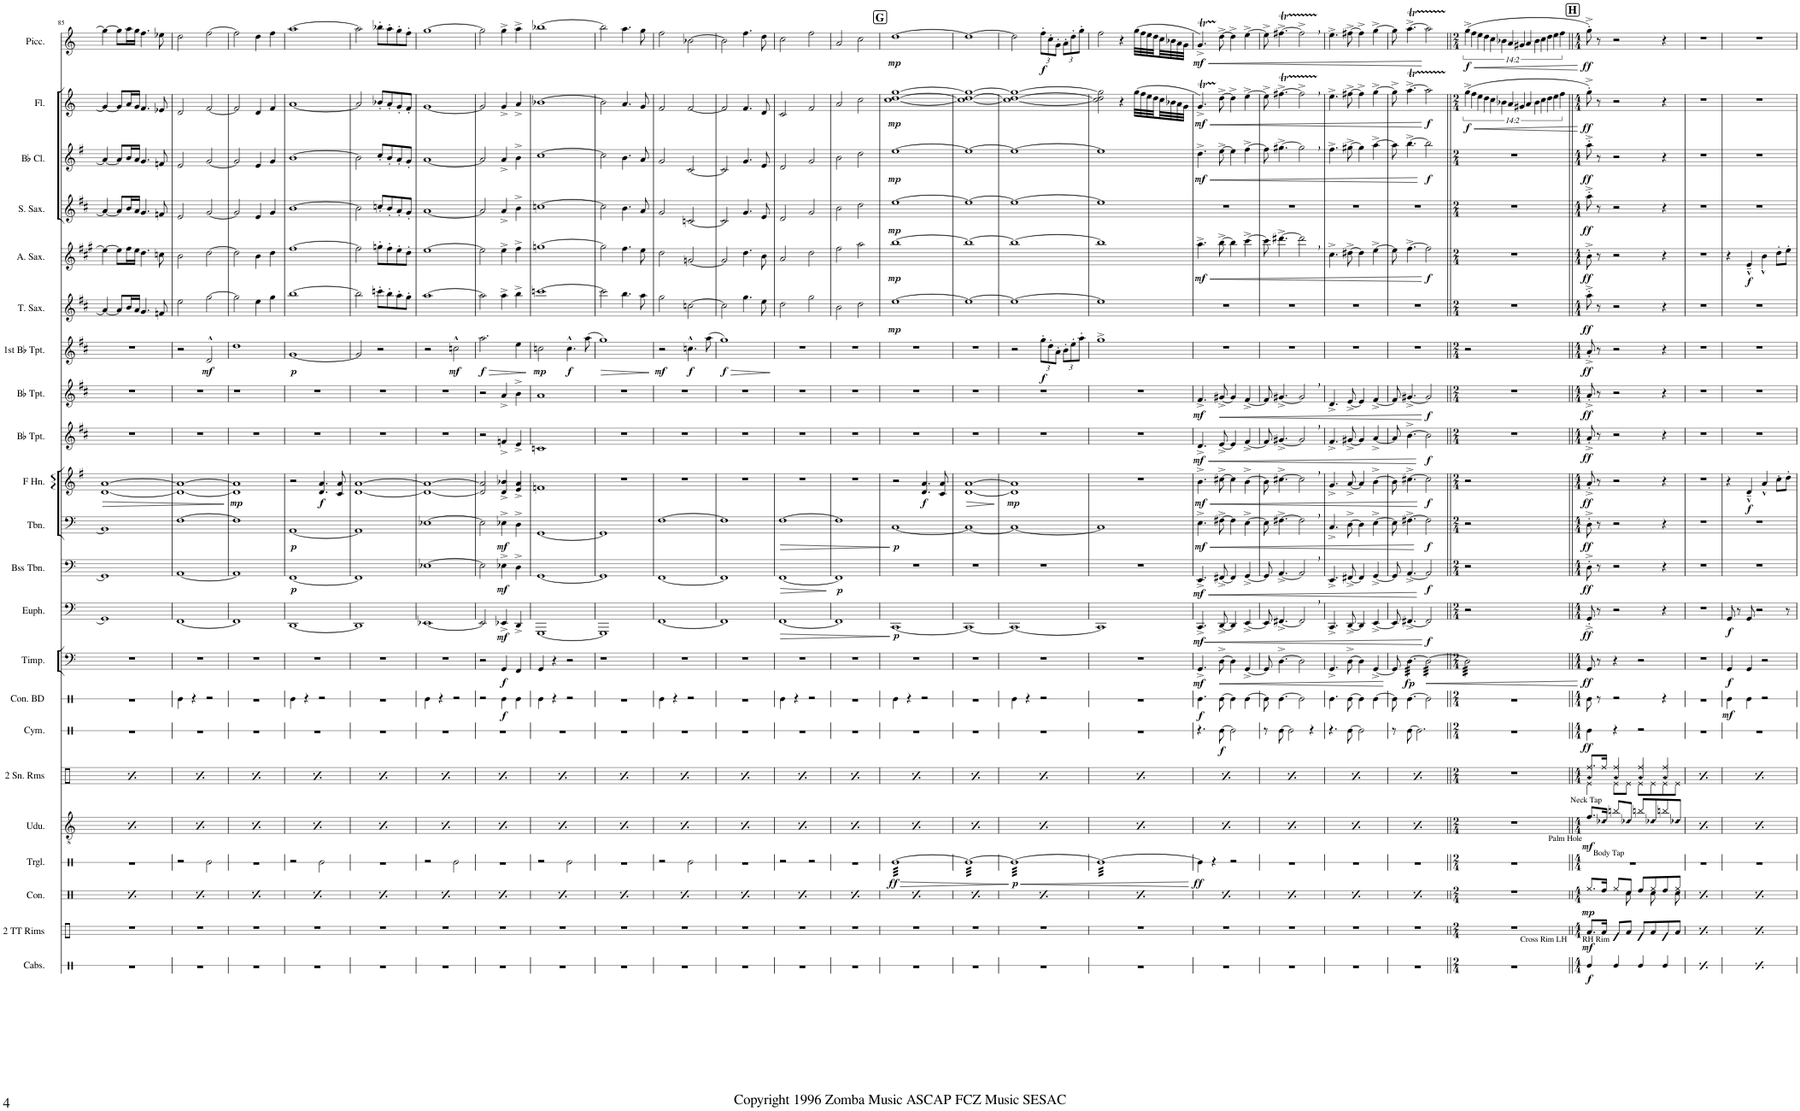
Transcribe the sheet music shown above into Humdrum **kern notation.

**kern	**dynam	**kern	**dynam	**kern	**dynam	**kern	**dynam	**kern	**dynam	**kern	**dynam	**kern	**dynam	**kern	**dynam	**kern	**dynam	**kern	**dynam	**kern	**dynam	**kern	**dynam	**kern	**dynam	**kern	**dynam	**kern	**dynam	**kern	**dynam	**kern	**dynam	**kern	**dynam	**kern	**dynam	**kern	**dynam	**kern	**dynam	**kern	**dynam
*part22	*part22	*part21	*part21	*part20	*part20	*part19	*part19	*part18	*part18	*part17	*part17	*part16	*part16	*part15	*part15	*part14	*part14	*part13	*part13	*part12	*part12	*part11	*part11	*part10	*part10	*part9	*part9	*part8	*part8	*part7	*part7	*part6	*part6	*part5	*part5	*part4	*part4	*part3	*part3	*part2	*part2	*part1	*part1
*staff22	*staff22	*staff21	*staff21	*staff20	*staff20	*staff19	*staff19	*staff18	*staff18	*staff17	*staff17	*staff16	*staff16	*staff15	*staff15	*staff14	*staff14	*staff13	*staff13	*staff12	*staff12	*staff11	*staff11	*staff10	*staff10	*staff9	*staff9	*staff8	*staff8	*staff7	*staff7	*staff6	*staff6	*staff5	*staff5	*staff4	*staff4	*staff3	*staff3	*staff2	*staff2	*staff1	*staff1
*I"Cabasa	*	*I"2 Tom Rims	*	*I"Congas	*	*I"Triangle	*	*I"Udu	*	*I"2 Snare Rims	*	*I"Cymbal	*	*I"Bass Drum	*	*I"Timpani	*	*I"Euphonium	*	*I"Bass Trombone	*	*I"Trombone	*	*I"Horns in F	*	*I"Bb Trumpet	*	*I"Bb Trumpet	*	*I"1st Bb Trumpet	*	*I"Tenor Saxophone	*	*I"Alto Saxophone	*	*I"Soprano Sax	*	*I"Clarinets in Bb	*	*I"Flutes	*	*I"Piccolo	*
*I'Cabs.	*	*	*	*I'Con.	*	*I'Trgl.	*	*I'Udu.	*	*I'2 Sn. Rms	*	*I'Cym.	*	*	*	*I'Timp.	*	*I'Euph.	*	*I'Bss Tbn.	*	*I'Tbn.	*	*	*	*I'Bb Tpt.	*	*I'Bb Tpt.	*	*I'1st Bb Tpt.	*	*I'T. Sax.	*	*I'A. Sax.	*	*I'S. Sax.	*	*	*	*I'Fl.	*	*I'Picc.	*
!!LO:PB:g=z
*clefX	*	*clefX	*	*clefX	*	*clefX	*	*clefGv2	*	*clefX	*	*clefX	*	*clefX	*	*clefF4	*	*clefF4	*	*clefF4	*	*clefF4	*	*clefG2	*	*clefG2	*	*clefG2	*	*clefG2	*	*clefG2	*	*clefG2	*	*clefG2	*	*clefG2	*	*clefG2	*	*clefG2	*
*	*	*	*	*	*	*	*	*	*	*	*	*	*	*	*	*	*	*	*	*	*	*	*	*Trd4c7	*	*Trd1c2	*	*Trd1c2	*	*Trd1c2	*	*Trd8c14	*	*Trd5c9	*	*Trd1c2	*	*Trd1c2	*	*	*	*Trd-7c-12	*
*k[]	*	*k[]	*	*k[]	*	*k[]	*	*k[]	*	*k[]	*	*k[]	*	*k[]	*	*k[]	*	*k[]	*	*k[]	*	*k[]	*	*k[f#]	*	*k[f#c#]	*	*k[f#c#]	*	*k[f#c#]	*	*k[f#c#]	*	*k[f#c#g#]	*	*k[f#c#]	*	*k[f#c#]	*	*k[]	*	*k[]	*
*M4/4	*	*M4/4	*	*M4/4	*	*M4/4	*	*M4/4	*	*M4/4	*	*M4/4	*	*M4/4	*	*M4/4	*	*M4/4	*	*M4/4	*	*M4/4	*	*M4/4	*	*M4/4	*	*M4/4	*	*M4/4	*	*M4/4	*	*M4/4	*	*M4/4	*	*M4/4	*	*M4/4	*	*M4/4	*
=85	=85	=85	=85	=85	=85	=85	=85	=85	=85	=85	=85	=85	=85	=85	=85	=85	=85	=85	=85	=85	=85	=85	=85	=85	=85	=85	=85	=85	=85	=85	=85	=85	=85	=85	=85	=85	=85	=85	=85	=85	=85	=85	=85
*	*	*	*	*	*	*	*	*	*	*^	*	*	*	*	*	*	*	*	*	*	*	*	*	*	*	*	*	*	*	*	*	*	*	*	*	*	*	*	*	*	*	*	*
*	*	*	*	*	*	*	*	*	*	*	*^	*	*	*	*	*	*	*	*	*	*	*	*	*	*	*	*	*	*	*	*	*	*	*	*	*	*	*	*	*	*	*	*	*
!	!	!	!	!	!	!	!	!	!	!LO:TX:b:t=Single Rim Tap RH	!	!	!	!	!	!	!	!	!	!	!	!	!	!	!	!	!	!	!	!	!	!	!	!	!	!	!	!	!	!	!	!	!	!	!
!	!	!	!	!	!	!	!	!	!	!LO:TX:a:t=Cross Rim LH	!	!	!	!	!	!	!	!	!	!	!	!	!	!	!	!	!	!	!	!	!	!	!	!	!	!	!	!	!	!	!	!	!	!	!
!	!	!	!	!	!	!	!	!LO:TX:b:t=Palm Hole	!	!	!	!	!	!	!	!	!	!	!	!	!	!	!	!	!	!	!	!	!	!	!	!	!	!	!	!	!	!	!	!	!	!	!	!	!
!	!	!	!	!LO:TX:a:t=High	!	!	!	!	!	!	!	!	!	!	!	!	!	!	!	!	!	!	!	!	!	!	!	!	!	!	!	!	!	!	!	!	!	!	!	!	!	!	!	!	!
!	!	!	!	!	!LO:DY:b	!	!	!	!LO:DY:b	!	!	!	!LO:DY:a	!	!	!	!	!	!	!	!	!	!	!	!	!	!LO:HP:b	!	!	!	!	!	!	!	!	!	!	!	!	!	!	!	!	!	!
1r	.	1r	.	8.Ree/L	mp	1r	.	8.Rf/L	mf	8.r	4Ra\	4Ra/	mf	1r	.	1r	.	1r	.	1GG]	.	1GG]	.	1BB-]	.	[1d [1a	>	1r	.	1r	.	1r	.	4a/_	.	4ee\_	.	4a/_	.	4a/_	.	4g/_	.	4gg\_	.
!	!	!	!	!	!	!	!	!LO:TX:a:t=Neck Tap	!	!	!	!	!	!	!	!	!	!	!	!	!	!	!	!	!	!	!	!	!	!	!	!	!	!	!	!	!	!	!	!	!	!	!	!	!
!	!	!	!	!LO:TX:a:t=Mid	!	!	!	!	!	!	!	!	!	!	!	!	!	!	!	!	!	!	!	!	!	!	!	!	!	!	!	!	!	!	!	!	!	!	!	!	!	!	!	!	!
!	!	!	!	!	!	!	!	!LO:N:head=diamond	!	!	!	!	!	!	!	!	!	!	!	!	!	!	!	!	!	!	!	!	!	!	!	!	!	!	!	!	!	!	!	!	!	!	!	!	!
.	.	.	.	16Rdd/Jk	.	.	.	16Rd/Jk	.	16Rff/	.	.	.	.	.	.	.	.	.	.	.	.	.	.	.	.	.	.	.	.	.	.	.	.	.	.	.	.	.	.	.	.	.	.	.
.	.	.	.	8Ree/L	.	.	.	8R/L	.	4Rff/	8Rff\L	4Ra/	.	.	.	.	.	.	.	.	.	.	.	.	.	.	.	.	.	.	.	.	.	8a/L]	.	8ee\L]	.	8a/L]	.	8a/L]	.	8g/L]	.	8gg\L]	.
!	!	!	!	!	!	!	!	!LO:TX:b:t=Body Tap	!	!	!	!	!	!	!	!	!	!	!	!	!	!	!	!	!	!	!	!	!	!	!	!	!	!	!	!	!	!	!	!	!	!	!	!	!
!	!	!	!	!LO:TX:b:t=Low	!	!	!	!	!	!	!	!	!	!	!	!	!	!	!	!	!	!	!	!	!	!	!	!	!	!	!	!	!	!	!	!	!	!	!	!	!	!	!	!	!
!	!	!	!	!	!	!	!	!LO:N:head=diamond	!	!	!	!	!	!	!	!	!	!	!	!	!	!	!	!	!	!	!	!	!	!	!	!	!	!	!	!	!	!	!	!	!	!	!	!	!
.	.	.	.	8Rcc/J	.	.	.	8Rd/J	.	.	8Ra\J	.	.	.	.	.	.	.	.	.	.	.	.	.	.	.	.	.	.	.	.	.	.	16b/L	.	16ff#\L	.	16b/L	.	16b/L	.	16a/L	.	16aa\L	.
.	.	.	.	.	.	.	.	.	.	.	.	.	.	.	.	.	.	.	.	.	.	.	.	.	.	.	.	.	.	.	.	.	.	16a/JJ	.	16ee\JJ	.	16a/JJ	.	16a/JJ	.	16g/JJ	.	16gg\JJ	.
.	.	.	.	8Rdd/L	.	.	.	8R/L	.	4Rff/	8Rff\L	4Ra/	.	.	.	.	.	.	.	.	.	.	.	.	.	.	.	.	.	.	.	.	.	4.g/	.	4.dd\	.	4.g/	.	4.g/	.	4.f/	.	4.ff\	.
!	!	!	!	!	!	!	!	!LO:N:head=diamond	!	!	!	!	!	!	!	!	!	!	!	!	!	!	!	!	!	!	!	!	!	!	!	!	!	!	!	!	!	!	!	!	!	!	!	!	!
.	.	.	.	8Ree/	.	.	.	8Rd/	.	.	8Rff\	.	.	.	.	.	.	.	.	.	.	.	.	.	.	.	.	.	.	.	.	.	.	.	.	.	.	.	.	.	.	.	.	.	.
.	.	.	.	8Rdd/	.	.	.	8R/	.	4Ra/	8Rff\	4Rff/	.	.	.	.	.	.	.	.	.	.	.	.	.	.	.	.	.	.	.	.	.	.	.	.	.	.	.	.	.	.	.	.	.
!	!	!	!	!	!	!	!	!LO:N:head=diamond	!	!	!	!	!	!	!	!	!	!	!	!	!	!	!	!	!	!	!	!	!	!	!	!	!	!	!	!	!	!	!	!	!	!	!	!	!
.	.	.	.	8Ree/J	.	.	.	8Rd/J	.	.	8Rff\J	.	.	.	.	.	.	.	.	.	.	.	.	.	.	.	.	.	.	.	.	.	.	8fn/	.	8ccn\	.	8fn/	.	8fn/	.	8e-X/	.	8ee-X\	.
=86	=86	=86	=86	=86	=86	=86	=86	=86	=86	=86	=86	=86	=86	=86	=86	=86	=86	=86	=86	=86	=86	=86	=86	=86	=86	=86	=86	=86	=86	=86	=86	=86	=86	=86	=86	=86	=86	=86	=86	=86	=86	=86	=86	=86	=86
!	!	!	!	!	!	!	!	!	!	!LO:TX:b:t=Single Rim Tap RH	!	!	!	!	!	!	!	!	!	!	!	!	!	!	!	!	!	!	!	!	!	!	!	!	!	!	!	!	!	!	!	!	!	!	!
!	!	!	!	!	!	!	!	!	!	!LO:TX:a:t=Cross Rim LH	!	!	!	!	!	!	!	!	!	!	!	!	!	!	!	!	!	!	!	!	!	!	!	!	!	!	!	!	!	!	!	!	!	!	!
!	!	!	!	!	!	!	!	!LO:TX:b:t=Palm Hole	!	!	!	!	!	!	!	!	!	!	!	!	!	!	!	!	!	!	!	!	!	!	!	!	!	!	!	!	!	!	!	!	!	!	!	!	!
!	!	!	!	!LO:TX:a:t=High	!	!	!	!	!	!	!	!	!	!	!	!	!	!	!	!	!	!	!	!	!	!	!	!	!	!	!	!	!	!	!	!	!	!	!	!	!	!	!	!	!
!	!	!	!	!	!LO:DY:b	!	!	!	!LO:DY:b	!	!	!	!LO:DY:a	!	!	!	!	!	!	!	!	!	!	!	!	!	!	!	!	!	!	!	!	!	!	!	!	!	!	!	!	!	!	!	!
1r	.	1r	.	8.Ree/L	mp	2r	.	8.Rf/L	mf	8.r	4Ra\	4Ra/	mf	1r	.	4Re\	.	1r	.	[1FF	.	[1AA	.	[1F	.	1d_ 1a_	.	1r	.	1r	.	2r	.	2ee\	.	2b\	.	2e/	.	2e/	.	2d/	.	2dd\	.
!	!	!	!	!	!	!	!	!LO:TX:a:t=Neck Tap	!	!	!	!	!	!	!	!	!	!	!	!	!	!	!	!	!	!	!	!	!	!	!	!	!	!	!	!	!	!	!	!	!	!	!	!	!
!	!	!	!	!LO:TX:a:t=Mid	!	!	!	!	!	!	!	!	!	!	!	!	!	!	!	!	!	!	!	!	!	!	!	!	!	!	!	!	!	!	!	!	!	!	!	!	!	!	!	!	!
!	!	!	!	!	!	!	!	!LO:N:head=diamond	!	!	!	!	!	!	!	!	!	!	!	!	!	!	!	!	!	!	!	!	!	!	!	!	!	!	!	!	!	!	!	!	!	!	!	!	!
.	.	.	.	16Rdd/Jk	.	.	.	16Rd/Jk	.	16Rff/	.	.	.	.	.	.	.	.	.	.	.	.	.	.	.	.	.	.	.	.	.	.	.	.	.	.	.	.	.	.	.	.	.	.	.
.	.	.	.	8Ree/L	.	.	.	8R/L	.	4Rff/	8Rff\L	4Ra/	.	.	.	4r	.	.	.	.	.	.	.	.	.	.	.	.	.	.	.	.	.	.	.	.	.	.	.	.	.	.	.	.	.
!	!	!	!	!	!	!	!	!LO:TX:b:t=Body Tap	!	!	!	!	!	!	!	!	!	!	!	!	!	!	!	!	!	!	!	!	!	!	!	!	!	!	!	!	!	!	!	!	!	!	!	!	!
!	!	!	!	!LO:TX:b:t=Low	!	!	!	!	!	!	!	!	!	!	!	!	!	!	!	!	!	!	!	!	!	!	!	!	!	!	!	!	!	!	!	!	!	!	!	!	!	!	!	!	!
!	!	!	!	!	!	!	!	!LO:N:head=diamond	!	!	!	!	!	!	!	!	!	!	!	!	!	!	!	!	!	!	!	!	!	!	!	!	!	!	!	!	!	!	!	!	!	!	!	!	!
.	.	.	.	8Rcc/J	.	.	.	8Rd/J	.	.	8Ra\J	.	.	.	.	.	.	.	.	.	.	.	.	.	.	.	.	.	.	.	.	.	.	.	.	.	.	.	.	.	.	.	.	.	.
!	!	!	!	!	!	!	!	!	!	!	!	!	!	!	!	!	!	!	!	!	!	!	!	!	!	!	!	!	!	!	!	!	!LO:DY:b	!	!	!	!	!	!	!	!	!	!	!	!
.	.	.	.	8Rdd/L	.	2Re\	.	8R/L	.	4Rff/	8Rff\L	4Ra/	.	.	.	2r	.	.	.	.	.	.	.	.	.	.	.	.	.	.	.	2d^^/	mf	[2gg\	.	[2dd\	.	[2g/	.	[2g/	.	[2f/	.	[2ff\	.
!	!	!	!	!	!	!	!	!LO:N:head=diamond	!	!	!	!	!	!	!	!	!	!	!	!	!	!	!	!	!	!	!	!	!	!	!	!	!	!	!	!	!	!	!	!	!	!	!	!	!
.	.	.	.	8Ree/	.	.	.	8Rd/	.	.	8Rff\	.	.	.	.	.	.	.	.	.	.	.	.	.	.	.	.	.	.	.	.	.	.	.	.	.	.	.	.	.	.	.	.	.	.
.	.	.	.	8Rdd/	.	.	.	8R/	.	4Ra/	8Rff\	4Rff/	.	.	.	.	.	.	.	.	.	.	.	.	.	.	.	.	.	.	.	.	.	.	.	.	.	.	.	.	.	.	.	.	.
!	!	!	!	!	!	!	!	!LO:N:head=diamond	!	!	!	!	!	!	!	!	!	!	!	!	!	!	!	!	!	!	!	!	!	!	!	!	!	!	!	!	!	!	!	!	!	!	!	!	!
.	.	.	.	8Ree/J	.	.	.	8Rd/J	.	.	8Rff\J	.	.	.	.	.	.	.	.	.	.	.	.	.	.	.	.	.	.	.	.	.	.	.	.	.	.	.	.	.	.	.	.	.	.
*	*	*	*	*	*	*	*	*	*	*v	*v	*v	*	*	*	*	*	*	*	*	*	*	*	*	*	*	*	*	*	*	*	*	*	*	*	*	*	*	*	*	*	*	*	*	*
.	.	.	.	.	.	.	.	.	.	.	.	.	.	.	.	.	.	.	.	.	.	.	.	.	]	.	.	.	.	.	.	.	.	.	.	.	.	.	.	.	.	.	.
=87	=87	=87	=87	=87	=87	=87	=87	=87	=87	=87	=87	=87	=87	=87	=87	=87	=87	=87	=87	=87	=87	=87	=87	=87	=87	=87	=87	=87	=87	=87	=87	=87	=87	=87	=87	=87	=87	=87	=87	=87	=87	=87	=87
*	*	*	*	*	*	*	*	*	*	*^	*	*	*	*	*	*	*	*	*	*	*	*	*	*	*	*	*	*	*	*	*	*	*	*	*	*	*	*	*	*	*	*	*
*	*	*	*	*	*	*	*	*	*	*	*^	*	*	*	*	*	*	*	*	*	*	*	*	*	*	*	*	*	*	*	*	*	*	*	*	*	*	*	*	*	*	*	*	*
!	!	!	!	!	!	!	!	!	!	!LO:TX:b:t=Single Rim Tap RH	!	!	!	!	!	!	!	!	!	!	!	!	!	!	!	!	!	!	!	!	!	!	!	!	!	!	!	!	!	!	!	!	!	!	!
!	!	!	!	!	!	!	!	!	!	!LO:TX:a:t=Cross Rim LH	!	!	!	!	!	!	!	!	!	!	!	!	!	!	!	!	!	!	!	!	!	!	!	!	!	!	!	!	!	!	!	!	!	!	!
!	!	!	!	!	!	!	!	!LO:TX:b:t=Palm Hole	!	!	!	!	!	!	!	!	!	!	!	!	!	!	!	!	!	!	!	!	!	!	!	!	!	!	!	!	!	!	!	!	!	!	!	!	!
!	!	!	!	!LO:TX:a:t=High	!	!	!	!	!	!	!	!	!	!	!	!	!	!	!	!	!	!	!	!	!	!	!	!	!	!	!	!	!	!	!	!	!	!	!	!	!	!	!	!	!
!	!	!	!	!	!LO:DY:b	!	!	!	!LO:DY:b	!	!	!	!LO:DY:a	!	!	!	!	!	!	!	!	!	!	!	!	!	!LO:DY:b	!	!	!	!	!	!	!	!	!	!	!	!	!	!	!	!	!	!
1r	.	1r	.	8.Ree/L	mp	1r	.	8.Rf/L	mf	8.r	4Ra\	4Ra/	mf	1r	.	1r	.	1r	.	1FF]	.	1AA]	.	1F]	.	1d] 1a]	mp	1r	.	1r	.	1dd	.	2gg\]	.	2dd\]	.	2g/]	.	2g/]	.	2f/]	.	2ff\]	.
!	!	!	!	!	!	!	!	!LO:TX:a:t=Neck Tap	!	!	!	!	!	!	!	!	!	!	!	!	!	!	!	!	!	!	!	!	!	!	!	!	!	!	!	!	!	!	!	!	!	!	!	!	!
!	!	!	!	!LO:TX:a:t=Mid	!	!	!	!	!	!	!	!	!	!	!	!	!	!	!	!	!	!	!	!	!	!	!	!	!	!	!	!	!	!	!	!	!	!	!	!	!	!	!	!	!
!	!	!	!	!	!	!	!	!LO:N:head=diamond	!	!	!	!	!	!	!	!	!	!	!	!	!	!	!	!	!	!	!	!	!	!	!	!	!	!	!	!	!	!	!	!	!	!	!	!	!
.	.	.	.	16Rdd/Jk	.	.	.	16Rd/Jk	.	16Rff/	.	.	.	.	.	.	.	.	.	.	.	.	.	.	.	.	.	.	.	.	.	.	.	.	.	.	.	.	.	.	.	.	.	.	.
.	.	.	.	8Ree/L	.	.	.	8R/L	.	4Rff/	8Rff\L	4Ra/	.	.	.	.	.	.	.	.	.	.	.	.	.	.	.	.	.	.	.	.	.	.	.	.	.	.	.	.	.	.	.	.	.
!	!	!	!	!	!	!	!	!LO:TX:b:t=Body Tap	!	!	!	!	!	!	!	!	!	!	!	!	!	!	!	!	!	!	!	!	!	!	!	!	!	!	!	!	!	!	!	!	!	!	!	!	!
!	!	!	!	!LO:TX:b:t=Low	!	!	!	!	!	!	!	!	!	!	!	!	!	!	!	!	!	!	!	!	!	!	!	!	!	!	!	!	!	!	!	!	!	!	!	!	!	!	!	!	!
!	!	!	!	!	!	!	!	!LO:N:head=diamond	!	!	!	!	!	!	!	!	!	!	!	!	!	!	!	!	!	!	!	!	!	!	!	!	!	!	!	!	!	!	!	!	!	!	!	!	!
.	.	.	.	8Rcc/J	.	.	.	8Rd/J	.	.	8Ra\J	.	.	.	.	.	.	.	.	.	.	.	.	.	.	.	.	.	.	.	.	.	.	.	.	.	.	.	.	.	.	.	.	.	.
.	.	.	.	8Rdd/L	.	.	.	8R/L	.	4Rff/	8Rff\L	4Ra/	.	.	.	.	.	.	.	.	.	.	.	.	.	.	.	.	.	.	.	.	.	4ee\	.	4b\	.	4e/	.	4e/	.	4d/	.	4dd\	.
!	!	!	!	!	!	!	!	!LO:N:head=diamond	!	!	!	!	!	!	!	!	!	!	!	!	!	!	!	!	!	!	!	!	!	!	!	!	!	!	!	!	!	!	!	!	!	!	!	!	!
.	.	.	.	8Ree/	.	.	.	8Rd/	.	.	8Rff\	.	.	.	.	.	.	.	.	.	.	.	.	.	.	.	.	.	.	.	.	.	.	.	.	.	.	.	.	.	.	.	.	.	.
.	.	.	.	8Rdd/	.	.	.	8R/	.	4Ra/	8Rff\	4Rff/	.	.	.	.	.	.	.	.	.	.	.	.	.	.	.	.	.	.	.	.	.	4gg\	.	4dd\	.	4g/	.	4g/	.	4f/	.	4ff\	.
!	!	!	!	!	!	!	!	!LO:N:head=diamond	!	!	!	!	!	!	!	!	!	!	!	!	!	!	!	!	!	!	!	!	!	!	!	!	!	!	!	!	!	!	!	!	!	!	!	!	!
.	.	.	.	8Ree/J	.	.	.	8Rd/J	.	.	8Rff\J	.	.	.	.	.	.	.	.	.	.	.	.	.	.	.	.	.	.	.	.	.	.	.	.	.	.	.	.	.	.	.	.	.	.
=88	=88	=88	=88	=88	=88	=88	=88	=88	=88	=88	=88	=88	=88	=88	=88	=88	=88	=88	=88	=88	=88	=88	=88	=88	=88	=88	=88	=88	=88	=88	=88	=88	=88	=88	=88	=88	=88	=88	=88	=88	=88	=88	=88	=88	=88
!	!	!	!	!	!	!	!	!	!	!LO:TX:b:t=Single Rim Tap RH	!	!	!	!	!	!	!	!	!	!	!	!	!	!	!	!	!	!	!	!	!	!	!	!	!	!	!	!	!	!	!	!	!	!	!
!	!	!	!	!	!	!	!	!	!	!LO:TX:a:t=Cross Rim LH	!	!	!	!	!	!	!	!	!	!	!	!	!	!	!	!	!	!	!	!	!	!	!	!	!	!	!	!	!	!	!	!	!	!	!
!	!	!	!	!	!	!	!	!LO:TX:b:t=Palm Hole	!	!	!	!	!	!	!	!	!	!	!	!	!	!	!	!	!	!	!	!	!	!	!	!	!	!	!	!	!	!	!	!	!	!	!	!	!
!	!	!	!	!LO:TX:a:t=High	!	!	!	!	!	!	!	!	!	!	!	!	!	!	!	!	!	!	!	!	!	!	!	!	!	!	!	!	!	!	!	!	!	!	!	!	!	!	!	!	!
!	!	!	!	!	!LO:DY:b	!	!	!	!LO:DY:b	!	!	!	!LO:DY:a	!	!	!	!	!	!	!	!	!	!LO:DY:b	!	!LO:DY:b	!	!	!	!	!	!	!	!LO:DY:b	!	!	!	!	!	!	!	!	!	!	!	!
1r	.	1r	.	8.Ree/L	mp	2r	.	8.Rf/L	mf	8.r	4Ra\	4Ra/	mf	1r	.	4Re\	.	1r	.	[1DD	.	[1FF	p	[1AA	p	2r	.	1r	.	1r	.	[1g	p	[1bb	.	[1ff#	.	[1b	.	[1b	.	[1a	.	[1aa	.
!	!	!	!	!	!	!	!	!LO:TX:a:t=Neck Tap	!	!	!	!	!	!	!	!	!	!	!	!	!	!	!	!	!	!	!	!	!	!	!	!	!	!	!	!	!	!	!	!	!	!	!	!	!
!	!	!	!	!LO:TX:a:t=Mid	!	!	!	!	!	!	!	!	!	!	!	!	!	!	!	!	!	!	!	!	!	!	!	!	!	!	!	!	!	!	!	!	!	!	!	!	!	!	!	!	!
!	!	!	!	!	!	!	!	!LO:N:head=diamond	!	!	!	!	!	!	!	!	!	!	!	!	!	!	!	!	!	!	!	!	!	!	!	!	!	!	!	!	!	!	!	!	!	!	!	!	!
.	.	.	.	16Rdd/Jk	.	.	.	16Rd/Jk	.	16Rff/	.	.	.	.	.	.	.	.	.	.	.	.	.	.	.	.	.	.	.	.	.	.	.	.	.	.	.	.	.	.	.	.	.	.	.
.	.	.	.	8Ree/L	.	.	.	8R/L	.	4Rff/	8Rff\L	4Ra/	.	.	.	4r	.	.	.	.	.	.	.	.	.	.	.	.	.	.	.	.	.	.	.	.	.	.	.	.	.	.	.	.	.
!	!	!	!	!	!	!	!	!LO:TX:b:t=Body Tap	!	!	!	!	!	!	!	!	!	!	!	!	!	!	!	!	!	!	!	!	!	!	!	!	!	!	!	!	!	!	!	!	!	!	!	!	!
!	!	!	!	!LO:TX:b:t=Low	!	!	!	!	!	!	!	!	!	!	!	!	!	!	!	!	!	!	!	!	!	!	!	!	!	!	!	!	!	!	!	!	!	!	!	!	!	!	!	!	!
!	!	!	!	!	!	!	!	!LO:N:head=diamond	!	!	!	!	!	!	!	!	!	!	!	!	!	!	!	!	!	!	!	!	!	!	!	!	!	!	!	!	!	!	!	!	!	!	!	!	!
.	.	.	.	8Rcc/J	.	.	.	8Rd/J	.	.	8Ra\J	.	.	.	.	.	.	.	.	.	.	.	.	.	.	.	.	.	.	.	.	.	.	.	.	.	.	.	.	.	.	.	.	.	.
!	!	!	!	!	!	!	!	!	!	!	!	!	!	!	!	!	!	!	!	!	!	!	!	!	!	!	!LO:DY:b	!	!	!	!	!	!	!	!	!	!	!	!	!	!	!	!	!	!
.	.	.	.	8Rdd/L	.	2Re\	.	8R/L	.	4Rff/	8Rff\L	4Ra/	.	.	.	2r	.	.	.	.	.	.	.	.	.	4.d/ 4.a/	f	.	.	.	.	.	.	.	.	.	.	.	.	.	.	.	.	.	.
!	!	!	!	!	!	!	!	!LO:N:head=diamond	!	!	!	!	!	!	!	!	!	!	!	!	!	!	!	!	!	!	!	!	!	!	!	!	!	!	!	!	!	!	!	!	!	!	!	!	!
.	.	.	.	8Ree/	.	.	.	8Rd/	.	.	8Rff\	.	.	.	.	.	.	.	.	.	.	.	.	.	.	.	.	.	.	.	.	.	.	.	.	.	.	.	.	.	.	.	.	.	.
.	.	.	.	8Rdd/	.	.	.	8R/	.	4Ra/	8Rff\	4Rff/	.	.	.	.	.	.	.	.	.	.	.	.	.	.	.	.	.	.	.	.	.	.	.	.	.	.	.	.	.	.	.	.	.
!	!	!	!	!	!	!	!	!LO:N:head=diamond	!	!	!	!	!	!	!	!	!	!	!	!	!	!	!	!	!	!	!	!	!	!	!	!	!	!	!	!	!	!	!	!	!	!	!	!	!
.	.	.	.	8Ree/J	.	.	.	8Rd/J	.	.	8Rff\J	.	.	.	.	.	.	.	.	.	.	.	.	.	.	8c/ 8a/	.	.	.	.	.	.	.	.	.	.	.	.	.	.	.	.	.	.	.
=89	=89	=89	=89	=89	=89	=89	=89	=89	=89	=89	=89	=89	=89	=89	=89	=89	=89	=89	=89	=89	=89	=89	=89	=89	=89	=89	=89	=89	=89	=89	=89	=89	=89	=89	=89	=89	=89	=89	=89	=89	=89	=89	=89	=89	=89
!	!	!	!	!	!	!	!	!	!	!LO:TX:b:t=Single Rim Tap RH	!	!	!	!	!	!	!	!	!	!	!	!	!	!	!	!	!	!	!	!	!	!	!	!	!	!	!	!	!	!	!	!	!	!	!
!	!	!	!	!	!	!	!	!	!	!LO:TX:a:t=Cross Rim LH	!	!	!	!	!	!	!	!	!	!	!	!	!	!	!	!	!	!	!	!	!	!	!	!	!	!	!	!	!	!	!	!	!	!	!
!	!	!	!	!	!	!	!	!LO:TX:b:t=Palm Hole	!	!	!	!	!	!	!	!	!	!	!	!	!	!	!	!	!	!	!	!	!	!	!	!	!	!	!	!	!	!	!	!	!	!	!	!	!
!	!	!	!	!LO:TX:a:t=High	!	!	!	!	!	!	!	!	!	!	!	!	!	!	!	!	!	!	!	!	!	!	!	!	!	!	!	!	!	!	!	!	!	!	!	!	!	!	!	!	!
!	!	!	!	!	!LO:DY:b	!	!	!	!LO:DY:b	!	!	!	!LO:DY:a	!	!	!	!	!	!	!	!	!	!	!	!	!	!	!	!	!	!	!	!	!	!	!	!	!	!	!	!	!	!	!	!
1r	.	1r	.	8.Ree/L	mp	1r	.	8.Rf/L	mf	8.r	4Ra\	4Ra/	mf	1r	.	1r	.	1r	.	1DD]	.	1FF]	.	1AA]	.	[1d [1a	.	1r	.	1r	.	2g/]	.	2bb\]	.	2ff#\]	.	2b\]	.	2b\]	.	2a/]	.	2aa\]	.
!	!	!	!	!	!	!	!	!LO:TX:a:t=Neck Tap	!	!	!	!	!	!	!	!	!	!	!	!	!	!	!	!	!	!	!	!	!	!	!	!	!	!	!	!	!	!	!	!	!	!	!	!	!
!	!	!	!	!LO:TX:a:t=Mid	!	!	!	!	!	!	!	!	!	!	!	!	!	!	!	!	!	!	!	!	!	!	!	!	!	!	!	!	!	!	!	!	!	!	!	!	!	!	!	!	!
!	!	!	!	!	!	!	!	!LO:N:head=diamond	!	!	!	!	!	!	!	!	!	!	!	!	!	!	!	!	!	!	!	!	!	!	!	!	!	!	!	!	!	!	!	!	!	!	!	!	!
.	.	.	.	16Rdd/Jk	.	.	.	16Rd/Jk	.	16Rff/	.	.	.	.	.	.	.	.	.	.	.	.	.	.	.	.	.	.	.	.	.	.	.	.	.	.	.	.	.	.	.	.	.	.	.
.	.	.	.	8Ree/L	.	.	.	8R/L	.	4Rff/	8Rff\L	4Ra/	.	.	.	.	.	.	.	.	.	.	.	.	.	.	.	.	.	.	.	.	.	.	.	.	.	.	.	.	.	.	.	.	.
!	!	!	!	!	!	!	!	!LO:TX:b:t=Body Tap	!	!	!	!	!	!	!	!	!	!	!	!	!	!	!	!	!	!	!	!	!	!	!	!	!	!	!	!	!	!	!	!	!	!	!	!	!
!	!	!	!	!LO:TX:b:t=Low	!	!	!	!	!	!	!	!	!	!	!	!	!	!	!	!	!	!	!	!	!	!	!	!	!	!	!	!	!	!	!	!	!	!	!	!	!	!	!	!	!
!	!	!	!	!	!	!	!	!LO:N:head=diamond	!	!	!	!	!	!	!	!	!	!	!	!	!	!	!	!	!	!	!	!	!	!	!	!	!	!	!	!	!	!	!	!	!	!	!	!	!
.	.	.	.	8Rcc/J	.	.	.	8Rd/J	.	.	8Ra\J	.	.	.	.	.	.	.	.	.	.	.	.	.	.	.	.	.	.	.	.	.	.	.	.	.	.	.	.	.	.	.	.	.	.
.	.	.	.	8Rdd/L	.	.	.	8R/L	.	4Rff/	8Rff\L	4Ra/	.	.	.	.	.	.	.	.	.	.	.	.	.	.	.	.	.	.	.	2r	.	8cccn'\L	.	8ggn'\L	.	8ccn'/L	.	8cc'/L	.	8b-X'/L	.	8bb-X'\L	.
!	!	!	!	!	!	!	!	!LO:N:head=diamond	!	!	!	!	!	!	!	!	!	!	!	!	!	!	!	!	!	!	!	!	!	!	!	!	!	!	!	!	!	!	!	!	!	!	!	!	!
.	.	.	.	8Ree/	.	.	.	8Rd/	.	.	8Rff\	.	.	.	.	.	.	.	.	.	.	.	.	.	.	.	.	.	.	.	.	.	.	8bb'\	.	8ff#'\	.	8b'/	.	8b'/	.	8a'/	.	8aa'\	.
.	.	.	.	8Rdd/	.	.	.	8R/	.	4Ra/	8Rff\	4Rff/	.	.	.	.	.	.	.	.	.	.	.	.	.	.	.	.	.	.	.	.	.	8aa'\	.	8ee'\	.	8a'/	.	8a'/	.	8g'/	.	8gg'\	.
!	!	!	!	!	!	!	!	!LO:N:head=diamond	!	!	!	!	!	!	!	!	!	!	!	!	!	!	!	!	!	!	!	!	!	!	!	!	!	!	!	!	!	!	!	!	!	!	!	!	!
.	.	.	.	8Ree/J	.	.	.	8Rd/J	.	.	8Rff\J	.	.	.	.	.	.	.	.	.	.	.	.	.	.	.	.	.	.	.	.	.	.	8gg'\J	.	8dd'\J	.	8g'/J	.	8g'/J	.	8f'/J	.	8ff'\J	.
=90	=90	=90	=90	=90	=90	=90	=90	=90	=90	=90	=90	=90	=90	=90	=90	=90	=90	=90	=90	=90	=90	=90	=90	=90	=90	=90	=90	=90	=90	=90	=90	=90	=90	=90	=90	=90	=90	=90	=90	=90	=90	=90	=90	=90	=90
!	!	!	!	!	!	!	!	!	!	!LO:TX:b:t=Single Rim Tap RH	!	!	!	!	!	!	!	!	!	!	!	!	!	!	!	!	!	!	!	!	!	!	!	!	!	!	!	!	!	!	!	!	!	!	!
!	!	!	!	!	!	!	!	!	!	!LO:TX:a:t=Cross Rim LH	!	!	!	!	!	!	!	!	!	!	!	!	!	!	!	!	!	!	!	!	!	!	!	!	!	!	!	!	!	!	!	!	!	!	!
!	!	!	!	!	!	!	!	!LO:TX:b:t=Palm Hole	!	!	!	!	!	!	!	!	!	!	!	!	!	!	!	!	!	!	!	!	!	!	!	!	!	!	!	!	!	!	!	!	!	!	!	!	!
!	!	!	!	!LO:TX:a:t=High	!	!	!	!	!	!	!	!	!	!	!	!	!	!	!	!	!	!	!	!	!	!	!	!	!	!	!	!	!	!	!	!	!	!	!	!	!	!	!	!	!
!	!	!	!	!	!LO:DY:b	!	!	!	!LO:DY:b	!	!	!	!LO:DY:a	!	!	!	!	!	!	!	!	!	!	!	!	!	!	!	!	!	!	!	!	!	!	!	!	!	!	!	!	!	!	!	!
1r	.	1r	.	8.Ree/L	mp	2r	.	8.Rf/L	mf	8.r	4Ra\	4Ra/	mf	1r	.	4Re\	.	1r	.	[1EE-X	.	[1E-X	.	[1E-X	.	1d_ 1a_	.	1r	.	1r	.	2r	.	[1aa	.	[1ee	.	[1a	.	[1a	.	[1g	.	[1gg	.
!	!	!	!	!	!	!	!	!LO:TX:a:t=Neck Tap	!	!	!	!	!	!	!	!	!	!	!	!	!	!	!	!	!	!	!	!	!	!	!	!	!	!	!	!	!	!	!	!	!	!	!	!	!
!	!	!	!	!LO:TX:a:t=Mid	!	!	!	!	!	!	!	!	!	!	!	!	!	!	!	!	!	!	!	!	!	!	!	!	!	!	!	!	!	!	!	!	!	!	!	!	!	!	!	!	!
!	!	!	!	!	!	!	!	!LO:N:head=diamond	!	!	!	!	!	!	!	!	!	!	!	!	!	!	!	!	!	!	!	!	!	!	!	!	!	!	!	!	!	!	!	!	!	!	!	!	!
.	.	.	.	16Rdd/Jk	.	.	.	16Rd/Jk	.	16Rff/	.	.	.	.	.	.	.	.	.	.	.	.	.	.	.	.	.	.	.	.	.	.	.	.	.	.	.	.	.	.	.	.	.	.	.
.	.	.	.	8Ree/L	.	.	.	8R/L	.	4Rff/	8Rff\L	4Ra/	.	.	.	4r	.	.	.	.	.	.	.	.	.	.	.	.	.	.	.	.	.	.	.	.	.	.	.	.	.	.	.	.	.
!	!	!	!	!	!	!	!	!LO:TX:b:t=Body Tap	!	!	!	!	!	!	!	!	!	!	!	!	!	!	!	!	!	!	!	!	!	!	!	!	!	!	!	!	!	!	!	!	!	!	!	!	!
!	!	!	!	!LO:TX:b:t=Low	!	!	!	!	!	!	!	!	!	!	!	!	!	!	!	!	!	!	!	!	!	!	!	!	!	!	!	!	!	!	!	!	!	!	!	!	!	!	!	!	!
!	!	!	!	!	!	!	!	!LO:N:head=diamond	!	!	!	!	!	!	!	!	!	!	!	!	!	!	!	!	!	!	!	!	!	!	!	!	!	!	!	!	!	!	!	!	!	!	!	!	!
.	.	.	.	8Rcc/J	.	.	.	8Rd/J	.	.	8Ra\J	.	.	.	.	.	.	.	.	.	.	.	.	.	.	.	.	.	.	.	.	.	.	.	.	.	.	.	.	.	.	.	.	.	.
!	!	!	!	!	!	!	!	!	!	!	!	!	!	!	!	!	!	!	!	!	!	!	!	!	!	!	!	!	!	!	!	!	!LO:DY:b	!	!	!	!	!	!	!	!	!	!	!	!
.	.	.	.	8Rdd/L	.	2Re\	.	8R/L	.	4Rff/	8Rff\L	4Ra/	.	.	.	2r	.	.	.	.	.	.	.	.	.	.	.	.	.	.	.	2ccn^^\	mf	.	.	.	.	.	.	.	.	.	.	.	.
!	!	!	!	!	!	!	!	!LO:N:head=diamond	!	!	!	!	!	!	!	!	!	!	!	!	!	!	!	!	!	!	!	!	!	!	!	!	!	!	!	!	!	!	!	!	!	!	!	!	!
.	.	.	.	8Ree/	.	.	.	8Rd/	.	.	8Rff\	.	.	.	.	.	.	.	.	.	.	.	.	.	.	.	.	.	.	.	.	.	.	.	.	.	.	.	.	.	.	.	.	.	.
.	.	.	.	8Rdd/	.	.	.	8R/	.	4Ra/	8Rff\	4Rff/	.	.	.	.	.	.	.	.	.	.	.	.	.	.	.	.	.	.	.	.	.	.	.	.	.	.	.	.	.	.	.	.	.
!	!	!	!	!	!	!	!	!LO:N:head=diamond	!	!	!	!	!	!	!	!	!	!	!	!	!	!	!	!	!	!	!	!	!	!	!	!	!	!	!	!	!	!	!	!	!	!	!	!	!
.	.	.	.	8Ree/J	.	.	.	8Rd/J	.	.	8Rff\J	.	.	.	.	.	.	.	.	.	.	.	.	.	.	.	.	.	.	.	.	.	.	.	.	.	.	.	.	.	.	.	.	.	.
=91	=91	=91	=91	=91	=91	=91	=91	=91	=91	=91	=91	=91	=91	=91	=91	=91	=91	=91	=91	=91	=91	=91	=91	=91	=91	=91	=91	=91	=91	=91	=91	=91	=91	=91	=91	=91	=91	=91	=91	=91	=91	=91	=91	=91	=91
!	!	!	!	!	!	!	!	!	!	!LO:TX:b:t=Single Rim Tap RH	!	!	!	!	!	!	!	!	!	!	!	!	!	!	!	!	!	!	!	!	!	!	!	!	!	!	!	!	!	!	!	!	!	!	!
!	!	!	!	!	!	!	!	!	!	!LO:TX:a:t=Cross Rim LH	!	!	!	!	!	!	!	!	!	!	!	!	!	!	!	!	!	!	!	!	!	!	!	!	!	!	!	!	!	!	!	!	!	!	!
!	!	!	!	!	!	!	!	!LO:TX:b:t=Palm Hole	!	!	!	!	!	!	!	!	!	!	!	!	!	!	!	!	!	!	!	!	!	!	!	!	!	!	!	!	!	!	!	!	!	!	!	!	!
!	!	!	!	!LO:TX:a:t=High	!	!	!	!	!	!	!	!	!	!	!	!	!	!	!	!	!	!	!	!	!	!	!	!	!	!	!	!	!	!	!	!	!	!	!	!	!	!	!	!	!
!	!	!	!	!	!LO:DY:b	!	!	!	!LO:DY:b	!	!	!	!LO:DY:a	!	!	!	!	!	!	!	!	!	!	!	!	!	!	!	!	!	!	!	!LO:HP:b	!	!	!	!	!	!	!	!	!	!	!	!
!	!	!	!	!	!	!	!	!	!	!	!	!	!	!	!	!	!	!	!	!	!	!	!	!	!	!	!	!	!	!	!	!	!LO:DY:n=1:b	!	!	!	!	!	!	!	!	!	!	!	!
1r	.	1r	.	8.Ree/L	mp	1r	.	8.Rf/L	mf	8.r	4Ra\	4Ra/	mf	1r	.	2r	.	2r	.	2EE-/]	.	2E-\]	.	2E-\]	.	2d/] 2a/]	.	2r	.	2r	.	2.aa\	> f	2aa\]	.	2ee\]	.	2a/]	.	2a/]	.	2g/]	.	2gg\]	.
!	!	!	!	!	!	!	!	!LO:TX:a:t=Neck Tap	!	!	!	!	!	!	!	!	!	!	!	!	!	!	!	!	!	!	!	!	!	!	!	!	!	!	!	!	!	!	!	!	!	!	!	!	!
!	!	!	!	!LO:TX:a:t=Mid	!	!	!	!	!	!	!	!	!	!	!	!	!	!	!	!	!	!	!	!	!	!	!	!	!	!	!	!	!	!	!	!	!	!	!	!	!	!	!	!	!
!	!	!	!	!	!	!	!	!LO:N:head=diamond	!	!	!	!	!	!	!	!	!	!	!	!	!	!	!	!	!	!	!	!	!	!	!	!	!	!	!	!	!	!	!	!	!	!	!	!	!
.	.	.	.	16Rdd/Jk	.	.	.	16Rd/Jk	.	16Rff/	.	.	.	.	.	.	.	.	.	.	.	.	.	.	.	.	.	.	.	.	.	.	.	.	.	.	.	.	.	.	.	.	.	.	.
.	.	.	.	8Ree/L	.	.	.	8R/L	.	4Rff/	8Rff\L	4Ra/	.	.	.	.	.	.	.	.	.	.	.	.	.	.	.	.	.	.	.	.	.	.	.	.	.	.	.	.	.	.	.	.	.
!	!	!	!	!	!	!	!	!LO:TX:b:t=Body Tap	!	!	!	!	!	!	!	!	!	!	!	!	!	!	!	!	!	!	!	!	!	!	!	!	!	!	!	!	!	!	!	!	!	!	!	!	!
!	!	!	!	!LO:TX:b:t=Low	!	!	!	!	!	!	!	!	!	!	!	!	!	!	!	!	!	!	!	!	!	!	!	!	!	!	!	!	!	!	!	!	!	!	!	!	!	!	!	!	!
!	!	!	!	!	!	!	!	!LO:N:head=diamond	!	!	!	!	!	!	!	!	!	!	!	!	!	!	!	!	!	!	!	!	!	!	!	!	!	!	!	!	!	!	!	!	!	!	!	!	!
.	.	.	.	8Rcc/J	.	.	.	8Rd/J	.	.	8Ra\J	.	.	.	.	.	.	.	.	.	.	.	.	.	.	.	.	.	.	.	.	.	.	.	.	.	.	.	.	.	.	.	.	.	.
!	!	!	!	!	!	!	!	!	!	!	!	!	!	!	!	!	!LO:DY:b	!	!LO:DY:b	!	!LO:DY:b	!	!LO:DY:b	!	!LO:DY:b	!	!	!	!	!	!	!	!	!	!	!	!	!	!	!	!	!	!	!	!
.	.	.	.	8Rdd/L	.	.	.	8R/L	.	4Rff/	8Rff\L	4Ra/	.	.	.	4Re\	f	4GG/	f	4EE-X^/	mf	4E-X^\	mf	4E-X^\	mf	4d/^ 4b-X/^	.	4fn^/	.	4a^/	.	.	.	4aa^\	.	4ee^\	.	4a^/	.	4a^/	.	4g^/	.	4gg^\	.
!	!	!	!	!	!	!	!	!LO:N:head=diamond	!	!	!	!	!	!	!	!	!	!	!	!	!	!	!	!	!	!	!	!	!	!	!	!	!	!	!	!	!	!	!	!	!	!	!	!	!
.	.	.	.	8Ree/	.	.	.	8Rd/	.	.	8Rff\	.	.	.	.	.	.	.	.	.	.	.	.	.	.	.	.	.	.	.	.	.	.	.	.	.	.	.	.	.	.	.	.	.	.
.	.	.	.	8Rdd/	.	.	.	8R/	.	4Ra/	8Rff\	4Rff/	.	.	.	4Re\	.	4FF/	.	4DD^/	.	4D^\	.	4D^\	.	4e/^ 4a/^	.	4e^/	.	4b^\	.	4ee\	.	4bb^\	.	4ff#^\	.	4b^\	.	4b^\	.	4a^/	.	4aa^\	.
!	!	!	!	!	!	!	!	!LO:N:head=diamond	!	!	!	!	!	!	!	!	!	!	!	!	!	!	!	!	!	!	!	!	!	!	!	!	!	!	!	!	!	!	!	!	!	!	!	!	!
.	.	.	.	8Ree/J	.	.	.	8Rd/J	.	.	8Rff\J	.	.	.	.	.	.	.	.	.	.	.	.	.	.	.	.	.	.	.	.	.	.	.	.	.	.	.	.	.	.	.	.	.	.
*	*	*	*	*	*	*	*	*	*	*v	*v	*v	*	*	*	*	*	*	*	*	*	*	*	*	*	*	*	*	*	*	*	*	*	*	*	*	*	*	*	*	*	*	*	*	*
.	.	.	.	.	.	.	.	.	.	.	.	.	.	.	.	.	.	.	.	.	.	.	.	.	.	.	.	.	.	.	]	.	.	.	.	.	.	.	.	.	.	.	.
=92	=92	=92	=92	=92	=92	=92	=92	=92	=92	=92	=92	=92	=92	=92	=92	=92	=92	=92	=92	=92	=92	=92	=92	=92	=92	=92	=92	=92	=92	=92	=92	=92	=92	=92	=92	=92	=92	=92	=92	=92	=92	=92	=92
*	*	*	*	*	*	*	*	*	*	*^	*	*	*	*	*	*	*	*	*	*	*	*	*	*	*	*	*	*	*	*	*	*	*	*	*	*	*	*	*	*	*	*	*
*	*	*	*	*	*	*	*	*	*	*	*^	*	*	*	*	*	*	*	*	*	*	*	*	*	*	*	*	*	*	*	*	*	*	*	*	*	*	*	*	*	*	*	*	*
!	!	!	!	!	!	!	!	!	!	!LO:TX:b:t=Single Rim Tap RH	!	!	!	!	!	!	!	!	!	!	!	!	!	!	!	!	!	!	!	!	!	!	!	!	!	!	!	!	!	!	!	!	!	!	!
!	!	!	!	!	!	!	!	!	!	!LO:TX:a:t=Cross Rim LH	!	!	!	!	!	!	!	!	!	!	!	!	!	!	!	!	!	!	!	!	!	!	!	!	!	!	!	!	!	!	!	!	!	!	!
!	!	!	!	!	!	!	!	!LO:TX:b:t=Palm Hole	!	!	!	!	!	!	!	!	!	!	!	!	!	!	!	!	!	!	!	!	!	!	!	!	!	!	!	!	!	!	!	!	!	!	!	!	!
!	!	!	!	!LO:TX:a:t=High	!	!	!	!	!	!	!	!	!	!	!	!	!	!	!	!	!	!	!	!	!	!	!	!	!	!	!	!	!	!	!	!	!	!	!	!	!	!	!	!	!
!	!	!	!	!	!LO:DY:b	!	!	!	!LO:DY:b	!	!	!	!LO:DY:a	!	!	!	!	!	!	!	!	!	!	!	!	!	!	!	!	!	!	!	!LO:DY:b	!	!	!	!	!	!	!	!	!	!	!	!
1r	.	1r	.	8.Ree/L	mp	2r	.	8.Rf/L	mf	8.r	4Ra\	4Ra/	mf	1r	.	4Re\	.	4GG/	.	[1GGG	.	[1GG	.	[1GG	.	1fn	.	1cn	.	1a	.	2ccn\	mp	[1cccn	.	[1ggn	.	[1ccn	.	[1cc	.	[1b-X	.	[1bb-X	.
!	!	!	!	!	!	!	!	!LO:TX:a:t=Neck Tap	!	!	!	!	!	!	!	!	!	!	!	!	!	!	!	!	!	!	!	!	!	!	!	!	!	!	!	!	!	!	!	!	!	!	!	!	!
!	!	!	!	!LO:TX:a:t=Mid	!	!	!	!	!	!	!	!	!	!	!	!	!	!	!	!	!	!	!	!	!	!	!	!	!	!	!	!	!	!	!	!	!	!	!	!	!	!	!	!	!
!	!	!	!	!	!	!	!	!LO:N:head=diamond	!	!	!	!	!	!	!	!	!	!	!	!	!	!	!	!	!	!	!	!	!	!	!	!	!	!	!	!	!	!	!	!	!	!	!	!	!
.	.	.	.	16Rdd/Jk	.	.	.	16Rd/Jk	.	16Rff/	.	.	.	.	.	.	.	.	.	.	.	.	.	.	.	.	.	.	.	.	.	.	.	.	.	.	.	.	.	.	.	.	.	.	.
.	.	.	.	8Ree/L	.	.	.	8R/L	.	4Rff/	8Rff\L	4Ra/	.	.	.	4r	.	4r	.	.	.	.	.	.	.	.	.	.	.	.	.	.	.	.	.	.	.	.	.	.	.	.	.	.	.
!	!	!	!	!	!	!	!	!LO:TX:b:t=Body Tap	!	!	!	!	!	!	!	!	!	!	!	!	!	!	!	!	!	!	!	!	!	!	!	!	!	!	!	!	!	!	!	!	!	!	!	!	!
!	!	!	!	!LO:TX:b:t=Low	!	!	!	!	!	!	!	!	!	!	!	!	!	!	!	!	!	!	!	!	!	!	!	!	!	!	!	!	!	!	!	!	!	!	!	!	!	!	!	!	!
!	!	!	!	!	!	!	!	!LO:N:head=diamond	!	!	!	!	!	!	!	!	!	!	!	!	!	!	!	!	!	!	!	!	!	!	!	!	!	!	!	!	!	!	!	!	!	!	!	!	!
.	.	.	.	8Rcc/J	.	.	.	8Rd/J	.	.	8Ra\J	.	.	.	.	.	.	.	.	.	.	.	.	.	.	.	.	.	.	.	.	.	.	.	.	.	.	.	.	.	.	.	.	.	.
!	!	!	!	!	!	!	!	!	!	!	!	!	!	!	!	!	!	!	!	!	!	!	!	!	!	!	!	!	!	!	!	!	!LO:DY:b	!	!	!	!	!	!	!	!	!	!	!	!
.	.	.	.	8Rdd/L	.	2Re\	.	8R/L	.	4Rff/	8Rff\L	4Ra/	.	.	.	2r	.	2r	.	.	.	.	.	.	.	.	.	.	.	.	.	4.cc^^\	f	.	.	.	.	.	.	.	.	.	.	.	.
!	!	!	!	!	!	!	!	!LO:N:head=diamond	!	!	!	!	!	!	!	!	!	!	!	!	!	!	!	!	!	!	!	!	!	!	!	!	!	!	!	!	!	!	!	!	!	!	!	!	!
.	.	.	.	8Ree/	.	.	.	8Rd/	.	.	8Rff\	.	.	.	.	.	.	.	.	.	.	.	.	.	.	.	.	.	.	.	.	.	.	.	.	.	.	.	.	.	.	.	.	.	.
.	.	.	.	8Rdd/	.	.	.	8R/	.	4Ra/	8Rff\	4Rff/	.	.	.	.	.	.	.	.	.	.	.	.	.	.	.	.	.	.	.	.	.	.	.	.	.	.	.	.	.	.	.	.	.
!	!	!	!	!	!	!	!	!LO:N:head=diamond	!	!	!	!	!	!	!	!	!	!	!	!	!	!	!	!	!	!	!	!	!	!	!	!	!	!	!	!	!	!	!	!	!	!	!	!	!
.	.	.	.	8Ree/J	.	.	.	8Rd/J	.	.	8Rff\J	.	.	.	.	.	.	.	.	.	.	.	.	.	.	.	.	.	.	.	.	(8aa\	.	.	.	.	.	.	.	.	.	.	.	.	.
=93	=93	=93	=93	=93	=93	=93	=93	=93	=93	=93	=93	=93	=93	=93	=93	=93	=93	=93	=93	=93	=93	=93	=93	=93	=93	=93	=93	=93	=93	=93	=93	=93	=93	=93	=93	=93	=93	=93	=93	=93	=93	=93	=93	=93	=93
!	!	!	!	!	!	!	!	!	!	!LO:TX:b:t=Single Rim Tap RH	!	!	!	!	!	!	!	!	!	!	!	!	!	!	!	!	!	!	!	!	!	!	!	!	!	!	!	!	!	!	!	!	!	!	!
!	!	!	!	!	!	!	!	!	!	!LO:TX:a:t=Cross Rim LH	!	!	!	!	!	!	!	!	!	!	!	!	!	!	!	!	!	!	!	!	!	!	!	!	!	!	!	!	!	!	!	!	!	!	!
!	!	!	!	!	!	!	!	!LO:TX:b:t=Palm Hole	!	!	!	!	!	!	!	!	!	!	!	!	!	!	!	!	!	!	!	!	!	!	!	!	!	!	!	!	!	!	!	!	!	!	!	!	!
!	!	!	!	!LO:TX:a:t=High	!	!	!	!	!	!	!	!	!	!	!	!	!	!	!	!	!	!	!	!	!	!	!	!	!	!	!	!	!	!	!	!	!	!	!	!	!	!	!	!	!
!	!	!	!	!	!LO:DY:b	!	!	!	!LO:DY:b	!	!	!	!LO:DY:a	!	!	!	!	!	!	!	!	!	!	!	!	!	!	!	!	!	!	!	!LO:HP:b	!	!	!	!	!	!	!	!	!	!	!	!
1r	.	1r	.	8.Ree/L	mp	1r	.	8.Rf/L	mf	8.r	4Ra\	4Ra/	mf	1r	.	1r	.	1r	.	1GGG]	.	1GG]	.	1GG]	.	1r	.	1r	.	1r	.	1gg)	>	2ccc\]	.	2gg\]	.	2cc\]	.	2cc\]	.	2b-\]	.	2bb-\]	.
!	!	!	!	!	!	!	!	!LO:TX:a:t=Neck Tap	!	!	!	!	!	!	!	!	!	!	!	!	!	!	!	!	!	!	!	!	!	!	!	!	!	!	!	!	!	!	!	!	!	!	!	!	!
!	!	!	!	!LO:TX:a:t=Mid	!	!	!	!	!	!	!	!	!	!	!	!	!	!	!	!	!	!	!	!	!	!	!	!	!	!	!	!	!	!	!	!	!	!	!	!	!	!	!	!	!
!	!	!	!	!	!	!	!	!LO:N:head=diamond	!	!	!	!	!	!	!	!	!	!	!	!	!	!	!	!	!	!	!	!	!	!	!	!	!	!	!	!	!	!	!	!	!	!	!	!	!
.	.	.	.	16Rdd/Jk	.	.	.	16Rd/Jk	.	16Rff/	.	.	.	.	.	.	.	.	.	.	.	.	.	.	.	.	.	.	.	.	.	.	.	.	.	.	.	.	.	.	.	.	.	.	.
.	.	.	.	8Ree/L	.	.	.	8R/L	.	4Rff/	8Rff\L	4Ra/	.	.	.	.	.	.	.	.	.	.	.	.	.	.	.	.	.	.	.	.	.	.	.	.	.	.	.	.	.	.	.	.	.
!	!	!	!	!	!	!	!	!LO:TX:b:t=Body Tap	!	!	!	!	!	!	!	!	!	!	!	!	!	!	!	!	!	!	!	!	!	!	!	!	!	!	!	!	!	!	!	!	!	!	!	!	!
!	!	!	!	!LO:TX:b:t=Low	!	!	!	!	!	!	!	!	!	!	!	!	!	!	!	!	!	!	!	!	!	!	!	!	!	!	!	!	!	!	!	!	!	!	!	!	!	!	!	!	!
!	!	!	!	!	!	!	!	!LO:N:head=diamond	!	!	!	!	!	!	!	!	!	!	!	!	!	!	!	!	!	!	!	!	!	!	!	!	!	!	!	!	!	!	!	!	!	!	!	!	!
.	.	.	.	8Rcc/J	.	.	.	8Rd/J	.	.	8Ra\J	.	.	.	.	.	.	.	.	.	.	.	.	.	.	.	.	.	.	.	.	.	.	.	.	.	.	.	.	.	.	.	.	.	.
.	.	.	.	8Rdd/L	.	.	.	8R/L	.	4Rff/	8Rff\L	4Ra/	.	.	.	.	.	.	.	.	.	.	.	.	.	.	.	.	.	.	.	.	.	4.bb\	.	4.ff#\	.	4.b\	.	4.b\	.	4.a/	.	4.aa\	.
!	!	!	!	!	!	!	!	!LO:N:head=diamond	!	!	!	!	!	!	!	!	!	!	!	!	!	!	!	!	!	!	!	!	!	!	!	!	!	!	!	!	!	!	!	!	!	!	!	!	!
.	.	.	.	8Ree/	.	.	.	8Rd/	.	.	8Rff\	.	.	.	.	.	.	.	.	.	.	.	.	.	.	.	.	.	.	.	.	.	.	.	.	.	.	.	.	.	.	.	.	.	.
.	.	.	.	8Rdd/	.	.	.	8R/	.	4Ra/	8Rff\	4Rff/	.	.	.	.	.	.	.	.	.	.	.	.	.	.	.	.	.	.	.	.	.	.	.	.	.	.	.	.	.	.	.	.	.
!	!	!	!	!	!	!	!	!LO:N:head=diamond	!	!	!	!	!	!	!	!	!	!	!	!	!	!	!	!	!	!	!	!	!	!	!	!	!	!	!	!	!	!	!	!	!	!	!	!	!
.	.	.	.	8Ree/J	.	.	.	8Rd/J	.	.	8Rff\J	.	.	.	.	.	.	.	.	.	.	.	.	.	.	.	.	.	.	.	.	.	.	8aa\	.	8ee\	.	8a/	.	8a/	.	8g/	.	8gg\	.
*	*	*	*	*	*	*	*	*	*	*v	*v	*v	*	*	*	*	*	*	*	*	*	*	*	*	*	*	*	*	*	*	*	*	*	*	*	*	*	*	*	*	*	*	*	*	*
.	.	.	.	.	.	.	.	.	.	.	.	.	.	.	.	.	.	.	.	.	.	.	.	.	.	.	.	.	.	.	]	.	.	.	.	.	.	.	.	.	.	.	.
=94	=94	=94	=94	=94	=94	=94	=94	=94	=94	=94	=94	=94	=94	=94	=94	=94	=94	=94	=94	=94	=94	=94	=94	=94	=94	=94	=94	=94	=94	=94	=94	=94	=94	=94	=94	=94	=94	=94	=94	=94	=94	=94	=94
*	*	*	*	*	*	*	*	*	*	*^	*	*	*	*	*	*	*	*	*	*	*	*	*	*	*	*	*	*	*	*	*	*	*	*	*	*	*	*	*	*	*	*	*
*	*	*	*	*	*	*	*	*	*	*	*^	*	*	*	*	*	*	*	*	*	*	*	*	*	*	*	*	*	*	*	*	*	*	*	*	*	*	*	*	*	*	*	*	*
!	!	!	!	!	!	!	!	!	!	!LO:TX:b:t=Single Rim Tap RH	!	!	!	!	!	!	!	!	!	!	!	!	!	!	!	!	!	!	!	!	!	!	!	!	!	!	!	!	!	!	!	!	!	!	!
!	!	!	!	!	!	!	!	!	!	!LO:TX:a:t=Cross Rim LH	!	!	!	!	!	!	!	!	!	!	!	!	!	!	!	!	!	!	!	!	!	!	!	!	!	!	!	!	!	!	!	!	!	!	!
!	!	!	!	!	!	!	!	!LO:TX:b:t=Palm Hole	!	!	!	!	!	!	!	!	!	!	!	!	!	!	!	!	!	!	!	!	!	!	!	!	!	!	!	!	!	!	!	!	!	!	!	!	!
!	!	!	!	!LO:TX:a:t=High	!	!	!	!	!	!	!	!	!	!	!	!	!	!	!	!	!	!	!	!	!	!	!	!	!	!	!	!	!	!	!	!	!	!	!	!	!	!	!	!	!
!	!	!	!	!	!LO:DY:b	!	!	!	!LO:DY:b	!	!	!	!LO:DY:a	!	!	!	!	!	!	!	!	!	!	!	!	!	!	!	!	!	!	!	!LO:DY:b	!	!	!	!	!	!	!	!	!	!	!	!
1r	.	1r	.	8.Ree/L	mp	2r	.	8.Rf/L	mf	8.r	4Ra\	4Ra/	mf	1r	.	4Re\	.	1r	.	[1FF	.	[1FF	.	[1F	.	1r	.	1r	.	1r	.	2r	mf	2gg\	.	2dd\	.	2g/	.	2g/	.	2f/	.	2ff\	.
!	!	!	!	!	!	!	!	!LO:TX:a:t=Neck Tap	!	!	!	!	!	!	!	!	!	!	!	!	!	!	!	!	!	!	!	!	!	!	!	!	!	!	!	!	!	!	!	!	!	!	!	!	!
!	!	!	!	!LO:TX:a:t=Mid	!	!	!	!	!	!	!	!	!	!	!	!	!	!	!	!	!	!	!	!	!	!	!	!	!	!	!	!	!	!	!	!	!	!	!	!	!	!	!	!	!
!	!	!	!	!	!	!	!	!LO:N:head=diamond	!	!	!	!	!	!	!	!	!	!	!	!	!	!	!	!	!	!	!	!	!	!	!	!	!	!	!	!	!	!	!	!	!	!	!	!	!
.	.	.	.	16Rdd/Jk	.	.	.	16Rd/Jk	.	16Rff/	.	.	.	.	.	.	.	.	.	.	.	.	.	.	.	.	.	.	.	.	.	.	.	.	.	.	.	.	.	.	.	.	.	.	.
.	.	.	.	8Ree/L	.	.	.	8R/L	.	4Rff/	8Rff\L	4Ra/	.	.	.	4r	.	.	.	.	.	.	.	.	.	.	.	.	.	.	.	.	.	.	.	.	.	.	.	.	.	.	.	.	.
!	!	!	!	!	!	!	!	!LO:TX:b:t=Body Tap	!	!	!	!	!	!	!	!	!	!	!	!	!	!	!	!	!	!	!	!	!	!	!	!	!	!	!	!	!	!	!	!	!	!	!	!	!
!	!	!	!	!LO:TX:b:t=Low	!	!	!	!	!	!	!	!	!	!	!	!	!	!	!	!	!	!	!	!	!	!	!	!	!	!	!	!	!	!	!	!	!	!	!	!	!	!	!	!	!
!	!	!	!	!	!	!	!	!LO:N:head=diamond	!	!	!	!	!	!	!	!	!	!	!	!	!	!	!	!	!	!	!	!	!	!	!	!	!	!	!	!	!	!	!	!	!	!	!	!	!
.	.	.	.	8Rcc/J	.	.	.	8Rd/J	.	.	8Ra\J	.	.	.	.	.	.	.	.	.	.	.	.	.	.	.	.	.	.	.	.	.	.	.	.	.	.	.	.	.	.	.	.	.	.
!	!	!	!	!	!	!	!	!	!	!	!	!	!	!	!	!	!	!	!	!	!	!	!	!	!	!	!	!	!	!	!	!	!LO:DY:b	!	!	!	!	!	!	!	!	!	!	!	!
.	.	.	.	8Rdd/L	.	2Re\	.	8R/L	.	4Rff/	8Rff\L	4Ra/	.	.	.	2r	.	.	.	.	.	.	.	.	.	.	.	.	.	.	.	4.ccn^^\	f	[2ccn\	.	[2gn/	.	[2cn/	.	[2c/	.	[2f/	.	[2b-X\	.
!	!	!	!	!	!	!	!	!LO:N:head=diamond	!	!	!	!	!	!	!	!	!	!	!	!	!	!	!	!	!	!	!	!	!	!	!	!	!	!	!	!	!	!	!	!	!	!	!	!	!
.	.	.	.	8Ree/	.	.	.	8Rd/	.	.	8Rff\	.	.	.	.	.	.	.	.	.	.	.	.	.	.	.	.	.	.	.	.	.	.	.	.	.	.	.	.	.	.	.	.	.	.
.	.	.	.	8Rdd/	.	.	.	8R/	.	4Ra/	8Rff\	4Rff/	.	.	.	.	.	.	.	.	.	.	.	.	.	.	.	.	.	.	.	.	.	.	.	.	.	.	.	.	.	.	.	.	.
!	!	!	!	!	!	!	!	!LO:N:head=diamond	!	!	!	!	!	!	!	!	!	!	!	!	!	!	!	!	!	!	!	!	!	!	!	!	!	!	!	!	!	!	!	!	!	!	!	!	!
.	.	.	.	8Ree/J	.	.	.	8Rd/J	.	.	8Rff\J	.	.	.	.	.	.	.	.	.	.	.	.	.	.	.	.	.	.	.	.	(8aa\	.	.	.	.	.	.	.	.	.	.	.	.	.
=95	=95	=95	=95	=95	=95	=95	=95	=95	=95	=95	=95	=95	=95	=95	=95	=95	=95	=95	=95	=95	=95	=95	=95	=95	=95	=95	=95	=95	=95	=95	=95	=95	=95	=95	=95	=95	=95	=95	=95	=95	=95	=95	=95	=95	=95
!	!	!	!	!	!	!	!	!	!	!LO:TX:b:t=Single Rim Tap RH	!	!	!	!	!	!	!	!	!	!	!	!	!	!	!	!	!	!	!	!	!	!	!	!	!	!	!	!	!	!	!	!	!	!	!
!	!	!	!	!	!	!	!	!	!	!LO:TX:a:t=Cross Rim LH	!	!	!	!	!	!	!	!	!	!	!	!	!	!	!	!	!	!	!	!	!	!	!	!	!	!	!	!	!	!	!	!	!	!	!
!	!	!	!	!	!	!	!	!LO:TX:b:t=Palm Hole	!	!	!	!	!	!	!	!	!	!	!	!	!	!	!	!	!	!	!	!	!	!	!	!	!	!	!	!	!	!	!	!	!	!	!	!	!
!	!	!	!	!LO:TX:a:t=High	!	!	!	!	!	!	!	!	!	!	!	!	!	!	!	!	!	!	!	!	!	!	!	!	!	!	!	!	!	!	!	!	!	!	!	!	!	!	!	!	!
!	!	!	!	!	!LO:DY:b	!	!	!	!LO:DY:b	!	!	!	!LO:DY:a	!	!	!	!	!	!	!	!	!	!	!	!	!	!	!	!	!	!	!	!LO:HP:b	!	!	!	!	!	!	!	!	!	!	!	!
!	!	!	!	!	!	!	!	!	!	!	!	!	!	!	!	!	!	!	!	!	!	!	!	!	!	!	!	!	!	!	!	!	!LO:DY:n=1:b	!	!	!	!	!	!	!	!	!	!	!	!
1r	.	1r	.	8.Ree/L	mp	1r	.	8.Rf/L	mf	8.r	4Ra\	4Ra/	mf	1r	.	1r	.	1r	.	1FF]	.	1FF]	.	1F]	.	1r	.	1r	.	1r	.	1gg)	> f	2cc\]	.	2g/]	.	2c/]	.	2c/]	.	2f/]	.	2b-\]	.
!	!	!	!	!	!	!	!	!LO:TX:a:t=Neck Tap	!	!	!	!	!	!	!	!	!	!	!	!	!	!	!	!	!	!	!	!	!	!	!	!	!	!	!	!	!	!	!	!	!	!	!	!	!
!	!	!	!	!LO:TX:a:t=Mid	!	!	!	!	!	!	!	!	!	!	!	!	!	!	!	!	!	!	!	!	!	!	!	!	!	!	!	!	!	!	!	!	!	!	!	!	!	!	!	!	!
!	!	!	!	!	!	!	!	!LO:N:head=diamond	!	!	!	!	!	!	!	!	!	!	!	!	!	!	!	!	!	!	!	!	!	!	!	!	!	!	!	!	!	!	!	!	!	!	!	!	!
.	.	.	.	16Rdd/Jk	.	.	.	16Rd/Jk	.	16Rff/	.	.	.	.	.	.	.	.	.	.	.	.	.	.	.	.	.	.	.	.	.	.	.	.	.	.	.	.	.	.	.	.	.	.	.
.	.	.	.	8Ree/L	.	.	.	8R/L	.	4Rff/	8Rff\L	4Ra/	.	.	.	.	.	.	.	.	.	.	.	.	.	.	.	.	.	.	.	.	.	.	.	.	.	.	.	.	.	.	.	.	.
!	!	!	!	!	!	!	!	!LO:TX:b:t=Body Tap	!	!	!	!	!	!	!	!	!	!	!	!	!	!	!	!	!	!	!	!	!	!	!	!	!	!	!	!	!	!	!	!	!	!	!	!	!
!	!	!	!	!LO:TX:b:t=Low	!	!	!	!	!	!	!	!	!	!	!	!	!	!	!	!	!	!	!	!	!	!	!	!	!	!	!	!	!	!	!	!	!	!	!	!	!	!	!	!	!
!	!	!	!	!	!	!	!	!LO:N:head=diamond	!	!	!	!	!	!	!	!	!	!	!	!	!	!	!	!	!	!	!	!	!	!	!	!	!	!	!	!	!	!	!	!	!	!	!	!	!
.	.	.	.	8Rcc/J	.	.	.	8Rd/J	.	.	8Ra\J	.	.	.	.	.	.	.	.	.	.	.	.	.	.	.	.	.	.	.	.	.	.	.	.	.	.	.	.	.	.	.	.	.	.
.	.	.	.	8Rdd/L	.	.	.	8R/L	.	4Rff/	8Rff\L	4Ra/	.	.	.	.	.	.	.	.	.	.	.	.	.	.	.	.	.	.	.	.	.	4.gg\	.	4.dd\	.	4.g/	.	4.g/	.	4.f/	.	4.ff\	.
!	!	!	!	!	!	!	!	!LO:N:head=diamond	!	!	!	!	!	!	!	!	!	!	!	!	!	!	!	!	!	!	!	!	!	!	!	!	!	!	!	!	!	!	!	!	!	!	!	!	!
.	.	.	.	8Ree/	.	.	.	8Rd/	.	.	8Rff\	.	.	.	.	.	.	.	.	.	.	.	.	.	.	.	.	.	.	.	.	.	.	.	.	.	.	.	.	.	.	.	.	.	.
.	.	.	.	8Rdd/	.	.	.	8R/	.	4Ra/	8Rff\	4Rff/	.	.	.	.	.	.	.	.	.	.	.	.	.	.	.	.	.	.	.	.	.	.	.	.	.	.	.	.	.	.	.	.	.
!	!	!	!	!	!	!	!	!LO:N:head=diamond	!	!	!	!	!	!	!	!	!	!	!	!	!	!	!	!	!	!	!	!	!	!	!	!	!	!	!	!	!	!	!	!	!	!	!	!	!
.	.	.	.	8Ree/J	.	.	.	8Rd/J	.	.	8Rff\J	.	.	.	.	.	.	.	.	.	.	.	.	.	.	.	.	.	.	.	.	.	.	8ee\	.	8b\	.	8e/	.	8e/	.	8d/	.	8dd\	.
*	*	*	*	*	*	*	*	*	*	*v	*v	*v	*	*	*	*	*	*	*	*	*	*	*	*	*	*	*	*	*	*	*	*	*	*	*	*	*	*	*	*	*	*	*	*	*
.	.	.	.	.	.	.	.	.	.	.	.	.	.	.	.	.	.	.	.	.	.	.	.	.	.	.	.	.	.	.	]	.	.	.	.	.	.	.	.	.	.	.	.
=96	=96	=96	=96	=96	=96	=96	=96	=96	=96	=96	=96	=96	=96	=96	=96	=96	=96	=96	=96	=96	=96	=96	=96	=96	=96	=96	=96	=96	=96	=96	=96	=96	=96	=96	=96	=96	=96	=96	=96	=96	=96	=96	=96
*	*	*	*	*	*	*	*	*	*	*^	*	*	*	*	*	*	*	*	*	*	*	*	*	*	*	*	*	*	*	*	*	*	*	*	*	*	*	*	*	*	*	*	*
*	*	*	*	*	*	*	*	*	*	*	*^	*	*	*	*	*	*	*	*	*	*	*	*	*	*	*	*	*	*	*	*	*	*	*	*	*	*	*	*	*	*	*	*	*
!	!	!	!	!	!	!	!	!	!	!LO:TX:b:t=Single Rim Tap RH	!	!	!	!	!	!	!	!	!	!	!	!	!	!	!	!	!	!	!	!	!	!	!	!	!	!	!	!	!	!	!	!	!	!	!
!	!	!	!	!	!	!	!	!	!	!LO:TX:a:t=Cross Rim LH	!	!	!	!	!	!	!	!	!	!	!	!	!	!	!	!	!	!	!	!	!	!	!	!	!	!	!	!	!	!	!	!	!	!	!
!	!	!	!	!	!	!	!	!LO:TX:b:t=Palm Hole	!	!	!	!	!	!	!	!	!	!	!	!	!	!	!	!	!	!	!	!	!	!	!	!	!	!	!	!	!	!	!	!	!	!	!	!	!
!	!	!	!	!LO:TX:a:t=High	!	!	!	!	!	!	!	!	!	!	!	!	!	!	!	!	!	!	!	!	!	!	!	!	!	!	!	!	!	!	!	!	!	!	!	!	!	!	!	!	!
!	!	!	!	!	!LO:DY:b	!	!	!	!LO:DY:b	!	!	!	!LO:DY:a	!	!	!	!	!	!	!	!LO:HP:b	!	!LO:HP:b	!	!LO:HP:b	!	!	!	!	!	!	!	!	!	!	!	!	!	!	!	!	!	!	!	!
1r	.	1r	.	8.Ree/L	mp	2r	.	8.Rf/L	mf	8.r	4Ra\	4Ra/	mf	1r	.	4Re\	.	1r	.	[1FF	>	[1FF	>	[1F	>	1r	.	1r	.	1r	.	1r	.	2dd\	.	2a/	.	2d/	.	2d/	.	2c/	.	2cc\	.
!	!	!	!	!	!	!	!	!LO:TX:a:t=Neck Tap	!	!	!	!	!	!	!	!	!	!	!	!	!	!	!	!	!	!	!	!	!	!	!	!	!	!	!	!	!	!	!	!	!	!	!	!	!
!	!	!	!	!LO:TX:a:t=Mid	!	!	!	!	!	!	!	!	!	!	!	!	!	!	!	!	!	!	!	!	!	!	!	!	!	!	!	!	!	!	!	!	!	!	!	!	!	!	!	!	!
!	!	!	!	!	!	!	!	!LO:N:head=diamond	!	!	!	!	!	!	!	!	!	!	!	!	!	!	!	!	!	!	!	!	!	!	!	!	!	!	!	!	!	!	!	!	!	!	!	!	!
.	.	.	.	16Rdd/Jk	.	.	.	16Rd/Jk	.	16Rff/	.	.	.	.	.	.	.	.	.	.	.	.	.	.	.	.	.	.	.	.	.	.	.	.	.	.	.	.	.	.	.	.	.	.	.
.	.	.	.	8Ree/L	.	.	.	8R/L	.	4Rff/	8Rff\L	4Ra/	.	.	.	4r	.	.	.	.	.	.	.	.	.	.	.	.	.	.	.	.	.	.	.	.	.	.	.	.	.	.	.	.	.
!	!	!	!	!	!	!	!	!LO:TX:b:t=Body Tap	!	!	!	!	!	!	!	!	!	!	!	!	!	!	!	!	!	!	!	!	!	!	!	!	!	!	!	!	!	!	!	!	!	!	!	!	!
!	!	!	!	!LO:TX:b:t=Low	!	!	!	!	!	!	!	!	!	!	!	!	!	!	!	!	!	!	!	!	!	!	!	!	!	!	!	!	!	!	!	!	!	!	!	!	!	!	!	!	!
!	!	!	!	!	!	!	!	!LO:N:head=diamond	!	!	!	!	!	!	!	!	!	!	!	!	!	!	!	!	!	!	!	!	!	!	!	!	!	!	!	!	!	!	!	!	!	!	!	!	!
.	.	.	.	8Rcc/J	.	.	.	8Rd/J	.	.	8Ra\J	.	.	.	.	.	.	.	.	.	.	.	.	.	.	.	.	.	.	.	.	.	.	.	.	.	.	.	.	.	.	.	.	.	.
.	.	.	.	8Rdd/L	.	2r	.	8R/L	.	4Rff/	8Rff\L	4Ra/	.	.	.	2r	.	.	.	.	.	.	.	.	.	.	.	.	.	.	.	.	.	2gg\	.	2dd\	.	2g/	.	2g/	.	2f/	.	2ff\	.
!	!	!	!	!	!	!	!	!LO:N:head=diamond	!	!	!	!	!	!	!	!	!	!	!	!	!	!	!	!	!	!	!	!	!	!	!	!	!	!	!	!	!	!	!	!	!	!	!	!	!
.	.	.	.	8Ree/	.	.	.	8Rd/	.	.	8Rff\	.	.	.	.	.	.	.	.	.	.	.	.	.	.	.	.	.	.	.	.	.	.	.	.	.	.	.	.	.	.	.	.	.	.
.	.	.	.	8Rdd/	.	.	.	8R/	.	4Ra/	8Rff\	4Rff/	.	.	.	.	.	.	.	.	.	.	.	.	.	.	.	.	.	.	.	.	.	.	.	.	.	.	.	.	.	.	.	.	.
!	!	!	!	!	!	!	!	!LO:N:head=diamond	!	!	!	!	!	!	!	!	!	!	!	!	!	!	!	!	!	!	!	!	!	!	!	!	!	!	!	!	!	!	!	!	!	!	!	!	!
.	.	.	.	8Ree/J	.	.	.	8Rd/J	.	.	8Rff\J	.	.	.	.	.	.	.	.	.	.	.	.	.	.	.	.	.	.	.	.	.	.	.	.	.	.	.	.	.	.	.	.	.	.
*	*	*	*	*	*	*	*	*	*	*v	*v	*v	*	*	*	*	*	*	*	*	*	*	*	*	*	*	*	*	*	*	*	*	*	*	*	*	*	*	*	*	*	*	*	*	*
.	.	.	.	.	.	.	.	.	.	.	.	.	.	.	.	.	.	.	.	.	]	.	.	.	.	.	.	.	.	.	.	.	.	.	.	.	.	.	.	.	.	.	.
=97	=97	=97	=97	=97	=97	=97	=97	=97	=97	=97	=97	=97	=97	=97	=97	=97	=97	=97	=97	=97	=97	=97	=97	=97	=97	=97	=97	=97	=97	=97	=97	=97	=97	=97	=97	=97	=97	=97	=97	=97	=97	=97	=97
*	*	*	*	*	*	*	*	*	*	*^	*	*	*	*	*	*	*	*	*	*	*	*	*	*	*	*	*	*	*	*	*	*	*	*	*	*	*	*	*	*	*	*	*
*	*	*	*	*	*	*	*	*	*	*	*^	*	*	*	*	*	*	*	*	*	*	*	*	*	*	*	*	*	*	*	*	*	*	*	*	*	*	*	*	*	*	*	*	*
!	!	!	!	!	!	!	!	!	!	!LO:TX:b:t=Single Rim Tap RH	!	!	!	!	!	!	!	!	!	!	!	!	!	!	!	!	!	!	!	!	!	!	!	!	!	!	!	!	!	!	!	!	!	!	!
!	!	!	!	!	!	!	!	!	!	!LO:TX:a:t=Cross Rim LH	!	!	!	!	!	!	!	!	!	!	!	!	!	!	!	!	!	!	!	!	!	!	!	!	!	!	!	!	!	!	!	!	!	!	!
!	!	!	!	!	!	!	!	!LO:TX:b:t=Palm Hole	!	!	!	!	!	!	!	!	!	!	!	!	!	!	!	!	!	!	!	!	!	!	!	!	!	!	!	!	!	!	!	!	!	!	!	!	!
!	!	!	!	!LO:TX:a:t=High	!	!	!	!	!	!	!	!	!	!	!	!	!	!	!	!	!	!	!	!	!	!	!	!	!	!	!	!	!	!	!	!	!	!	!	!	!	!	!	!	!
!	!	!	!	!	!LO:DY:b	!	!	!	!LO:DY:b	!	!	!	!LO:DY:a	!	!	!	!	!	!	!	!	!	!LO:DY:b	!	!	!	!	!	!	!	!	!	!	!	!	!	!	!	!	!	!	!	!	!	!
1r	.	1r	.	8.Ree/L	mp	1r	.	8.Rf/L	mf	8.r	4Ra\	4Ra/	mf	1r	.	1r	.	1r	.	1FF]	.	1FF]	p	1F]	.	1r	.	1r	.	1r	.	1r	.	2b\	.	2ff#\	.	2b\	.	2b\	.	2a/	.	2a/	.
!	!	!	!	!	!	!	!	!LO:TX:a:t=Neck Tap	!	!	!	!	!	!	!	!	!	!	!	!	!	!	!	!	!	!	!	!	!	!	!	!	!	!	!	!	!	!	!	!	!	!	!	!	!
!	!	!	!	!LO:TX:a:t=Mid	!	!	!	!	!	!	!	!	!	!	!	!	!	!	!	!	!	!	!	!	!	!	!	!	!	!	!	!	!	!	!	!	!	!	!	!	!	!	!	!	!
!	!	!	!	!	!	!	!	!LO:N:head=diamond	!	!	!	!	!	!	!	!	!	!	!	!	!	!	!	!	!	!	!	!	!	!	!	!	!	!	!	!	!	!	!	!	!	!	!	!	!
.	.	.	.	16Rdd/Jk	.	.	.	16Rd/Jk	.	16Rff/	.	.	.	.	.	.	.	.	.	.	.	.	.	.	.	.	.	.	.	.	.	.	.	.	.	.	.	.	.	.	.	.	.	.	.
.	.	.	.	8Ree/L	.	.	.	8R/L	.	4Rff/	8Rff\L	4Ra/	.	.	.	.	.	.	.	.	.	.	.	.	.	.	.	.	.	.	.	.	.	.	.	.	.	.	.	.	.	.	.	.	.
!	!	!	!	!	!	!	!	!LO:TX:b:t=Body Tap	!	!	!	!	!	!	!	!	!	!	!	!	!	!	!	!	!	!	!	!	!	!	!	!	!	!	!	!	!	!	!	!	!	!	!	!	!
!	!	!	!	!LO:TX:b:t=Low	!	!	!	!	!	!	!	!	!	!	!	!	!	!	!	!	!	!	!	!	!	!	!	!	!	!	!	!	!	!	!	!	!	!	!	!	!	!	!	!	!
!	!	!	!	!	!	!	!	!LO:N:head=diamond	!	!	!	!	!	!	!	!	!	!	!	!	!	!	!	!	!	!	!	!	!	!	!	!	!	!	!	!	!	!	!	!	!	!	!	!	!
.	.	.	.	8Rcc/J	.	.	.	8Rd/J	.	.	8Ra\J	.	.	.	.	.	.	.	.	.	.	.	.	.	.	.	.	.	.	.	.	.	.	.	.	.	.	.	.	.	.	.	.	.	.
.	.	.	.	8Rdd/L	.	.	.	8R/L	.	4Rff/	8Rff\L	4Ra/	.	.	.	.	.	.	.	.	.	.	.	.	.	.	.	.	.	.	.	.	.	2dd\	.	2aa\	.	2dd\	.	2dd\	.	2cc\	.	2cc\	.
!	!	!	!	!	!	!	!	!LO:N:head=diamond	!	!	!	!	!	!	!	!	!	!	!	!	!	!	!	!	!	!	!	!	!	!	!	!	!	!	!	!	!	!	!	!	!	!	!	!	!
.	.	.	.	8Ree/	.	.	.	8Rd/	.	.	8Rff\	.	.	.	.	.	.	.	.	.	.	.	.	.	.	.	.	.	.	.	.	.	.	.	.	.	.	.	.	.	.	.	.	.	.
.	.	.	.	8Rdd/	.	.	.	8R/	.	4Ra/	8Rff\	4Rff/	.	.	.	.	.	.	.	.	.	.	.	.	.	.	.	.	.	.	.	.	.	.	.	.	.	.	.	.	.	.	.	.	.
!	!	!	!	!	!	!	!	!LO:N:head=diamond	!	!	!	!	!	!	!	!	!	!	!	!	!	!	!	!	!	!	!	!	!	!	!	!	!	!	!	!	!	!	!	!	!	!	!	!	!
.	.	.	.	8Ree/J	.	.	.	8Rd/J	.	.	8Rff\J	.	.	.	.	.	.	.	.	.	.	.	.	.	.	.	.	.	.	.	.	.	.	.	.	.	.	.	.	.	.	.	.	.	.
*	*	*	*	*	*	*	*	*	*	*v	*v	*v	*	*	*	*	*	*	*	*	*	*	*	*	*	*	*	*	*	*	*	*	*	*	*	*	*	*	*	*	*	*	*	*	*
.	.	.	.	.	.	.	.	.	.	.	.	.	.	.	.	.	.	.	]	.	.	.	]	.	.	.	.	.	.	.	.	.	.	.	.	.	.	.	.	.	.	.	.
!!LO:REH:place=s1:a:B:cj:fs=14:t=G
=98	=98	=98	=98	=98	=98	=98	=98	=98	=98	=98	=98	=98	=98	=98	=98	=98	=98	=98	=98	=98	=98	=98	=98	=98	=98	=98	=98	=98	=98	=98	=98	=98	=98	=98	=98	=98	=98	=98	=98	=98	=98	=98	=98
!	!	!	!	!	!	!	!	!	!	!LO:TX:b:t=Single Rim Tap RH	!	!	!	!	!	!	!	!	!	!	!	!	!	!	!	!	!	!	!	!	!	!	!	!	!	!	!	!	!	!	!	!	!
!	!	!	!	!	!	!	!	!	!	!LO:TX:a:t=Cross Rim LH	!	!	!	!	!	!	!	!	!	!	!	!	!	!	!	!	!	!	!	!	!	!	!	!	!	!	!	!	!	!	!	!	!
!	!	!	!	!	!	!	!	!LO:TX:b:t=Palm Hole	!	!	!	!	!	!	!	!	!	!	!	!	!	!	!	!	!	!	!	!	!	!	!	!	!	!	!	!	!	!	!	!	!	!	!
!	!	!	!	!LO:TX:a:t=High	!	!	!	!	!	!	!	!	!	!	!	!	!	!	!	!	!	!	!	!	!	!	!	!	!	!	!	!	!	!	!	!	!	!	!	!	!	!	!
!	!	!	!	!	!LO:DY:b	!	!LO:HP:b	!	!	!	!	!	!	!	!	!	!	!	!	!	!	!	!	!	!	!	!	!	!	!	!	!	!	!	!	!	!	!	!	!	!	!	!
*	*	*	*	*	*	*	*	*	*	*^	*	*	*	*	*	*	*	*	*	*	*	*	*	*	*	*	*	*	*	*	*	*	*	*	*	*	*	*	*	*	*	*	*
*	*	*	*	*	*	*	*	*	*	*	*^	*	*	*	*	*	*	*	*	*	*	*	*	*	*	*	*	*	*	*	*	*	*	*	*	*	*	*	*	*	*	*	*	*
!	!	!	!	!	!	!	!LO:DY:n=1:b	!	!LO:DY:b	!	!	!	!LO:DY:a	!	!	!	!	!	!	!	!LO:DY:b	!	!	!	!LO:DY:b	!	!	!	!	!	!	!	!	!	!LO:DY:b	!	!LO:DY:b	!	!LO:DY:b	!	!LO:DY:b	!	!LO:DY:b	!	!LO:DY:b
*	*	*	*	*	*	*tremolo	*	*	*	*	*	*	*	*	*	*	*	*	*	*	*	*	*	*	*	*	*	*	*	*	*	*	*	*	*	*	*	*	*	*	*	*	*	*	*
1r	.	1r	.	8.Ree/L	mp	[32ReLLL	> ff	8.Rf/L	mf	8.r	4Ra\	4Ra/	mf	1r	.	4Re\	.	1r	.	[1CC	p	1r	.	[1C	p	2r	.	1r	.	1r	.	1r	.	[1ee	mp	[1bb	mp	[1ee	mp	[1ee	mp	[1cc [1dd [1gg	mp	[1dd	mp
.	.	.	.	.	.	32Re	.	.	.	.	.	.	.	.	.	.	.	.	.	.	.	.	.	.	.	.	.	.	.	.	.	.	.	.	.	.	.	.	.	.	.	.	.	.	.
.	.	.	.	.	.	32Re	.	.	.	.	.	.	.	.	.	.	.	.	.	.	.	.	.	.	.	.	.	.	.	.	.	.	.	.	.	.	.	.	.	.	.	.	.	.	.
.	.	.	.	.	.	32Re	.	.	.	.	.	.	.	.	.	.	.	.	.	.	.	.	.	.	.	.	.	.	.	.	.	.	.	.	.	.	.	.	.	.	.	.	.	.	.
.	.	.	.	.	.	32Re	.	.	.	.	.	.	.	.	.	.	.	.	.	.	.	.	.	.	.	.	.	.	.	.	.	.	.	.	.	.	.	.	.	.	.	.	.	.	.
.	.	.	.	.	.	32Re	.	.	.	.	.	.	.	.	.	.	.	.	.	.	.	.	.	.	.	.	.	.	.	.	.	.	.	.	.	.	.	.	.	.	.	.	.	.	.
!	!	!	!	!	!	!	!	!LO:TX:a:t=Neck Tap	!	!	!	!	!	!	!	!	!	!	!	!	!	!	!	!	!	!	!	!	!	!	!	!	!	!	!	!	!	!	!	!	!	!	!	!	!
!	!	!	!	!LO:TX:a:t=Mid	!	!	!	!	!	!	!	!	!	!	!	!	!	!	!	!	!	!	!	!	!	!	!	!	!	!	!	!	!	!	!	!	!	!	!	!	!	!	!	!	!
!	!	!	!	!	!	!	!	!LO:N:head=diamond	!	!	!	!	!	!	!	!	!	!	!	!	!	!	!	!	!	!	!	!	!	!	!	!	!	!	!	!	!	!	!	!	!	!	!	!	!
.	.	.	.	16Rdd/Jk	.	32Re	.	16Rd/Jk	.	16Rff/	.	.	.	.	.	.	.	.	.	.	.	.	.	.	.	.	.	.	.	.	.	.	.	.	.	.	.	.	.	.	.	.	.	.	.
.	.	.	.	.	.	32Re	.	.	.	.	.	.	.	.	.	.	.	.	.	.	.	.	.	.	.	.	.	.	.	.	.	.	.	.	.	.	.	.	.	.	.	.	.	.	.
.	.	.	.	8Ree/L	.	32Re	.	8R/L	.	4Rff/	8Rff\L	4Ra/	.	.	.	4r	.	.	.	.	.	.	.	.	.	.	.	.	.	.	.	.	.	.	.	.	.	.	.	.	.	.	.	.	.
.	.	.	.	.	.	32Re	.	.	.	.	.	.	.	.	.	.	.	.	.	.	.	.	.	.	.	.	.	.	.	.	.	.	.	.	.	.	.	.	.	.	.	.	.	.	.
.	.	.	.	.	.	32Re	.	.	.	.	.	.	.	.	.	.	.	.	.	.	.	.	.	.	.	.	.	.	.	.	.	.	.	.	.	.	.	.	.	.	.	.	.	.	.
.	.	.	.	.	.	32Re	.	.	.	.	.	.	.	.	.	.	.	.	.	.	.	.	.	.	.	.	.	.	.	.	.	.	.	.	.	.	.	.	.	.	.	.	.	.	.
!	!	!	!	!	!	!	!	!LO:TX:b:t=Body Tap	!	!	!	!	!	!	!	!	!	!	!	!	!	!	!	!	!	!	!	!	!	!	!	!	!	!	!	!	!	!	!	!	!	!	!	!	!
!	!	!	!	!LO:TX:b:t=Low	!	!	!	!	!	!	!	!	!	!	!	!	!	!	!	!	!	!	!	!	!	!	!	!	!	!	!	!	!	!	!	!	!	!	!	!	!	!	!	!	!
!	!	!	!	!	!	!	!	!LO:N:head=diamond	!	!	!	!	!	!	!	!	!	!	!	!	!	!	!	!	!	!	!	!	!	!	!	!	!	!	!	!	!	!	!	!	!	!	!	!	!
.	.	.	.	8Rcc/J	.	32Re	.	8Rd/J	.	.	8Ra\J	.	.	.	.	.	.	.	.	.	.	.	.	.	.	.	.	.	.	.	.	.	.	.	.	.	.	.	.	.	.	.	.	.	.
.	.	.	.	.	.	32Re	.	.	.	.	.	.	.	.	.	.	.	.	.	.	.	.	.	.	.	.	.	.	.	.	.	.	.	.	.	.	.	.	.	.	.	.	.	.	.
.	.	.	.	.	.	32Re	.	.	.	.	.	.	.	.	.	.	.	.	.	.	.	.	.	.	.	.	.	.	.	.	.	.	.	.	.	.	.	.	.	.	.	.	.	.	.
.	.	.	.	.	.	32Re	.	.	.	.	.	.	.	.	.	.	.	.	.	.	.	.	.	.	.	.	.	.	.	.	.	.	.	.	.	.	.	.	.	.	.	.	.	.	.
!	!	!	!	!	!	!	!	!	!	!	!	!	!	!	!	!	!	!	!	!	!	!	!	!	!	!	!LO:DY:b	!	!	!	!	!	!	!	!	!	!	!	!	!	!	!	!	!	!
.	.	.	.	8Rdd/L	.	32Re	.	8R/L	.	4Rff/	8Rff\L	4Ra/	.	.	.	2r	.	.	.	.	.	.	.	.	.	4.d/ 4.a/	f	.	.	.	.	.	.	.	.	.	.	.	.	.	.	.	.	.	.
.	.	.	.	.	.	32Re	.	.	.	.	.	.	.	.	.	.	.	.	.	.	.	.	.	.	.	.	.	.	.	.	.	.	.	.	.	.	.	.	.	.	.	.	.	.	.
.	.	.	.	.	.	32Re	.	.	.	.	.	.	.	.	.	.	.	.	.	.	.	.	.	.	.	.	.	.	.	.	.	.	.	.	.	.	.	.	.	.	.	.	.	.	.
.	.	.	.	.	.	32Re	.	.	.	.	.	.	.	.	.	.	.	.	.	.	.	.	.	.	.	.	.	.	.	.	.	.	.	.	.	.	.	.	.	.	.	.	.	.	.
!	!	!	!	!	!	!	!	!LO:N:head=diamond	!	!	!	!	!	!	!	!	!	!	!	!	!	!	!	!	!	!	!	!	!	!	!	!	!	!	!	!	!	!	!	!	!	!	!	!	!
.	.	.	.	8Ree/	.	32Re	.	8Rd/	.	.	8Rff\	.	.	.	.	.	.	.	.	.	.	.	.	.	.	.	.	.	.	.	.	.	.	.	.	.	.	.	.	.	.	.	.	.	.
.	.	.	.	.	.	32Re	.	.	.	.	.	.	.	.	.	.	.	.	.	.	.	.	.	.	.	.	.	.	.	.	.	.	.	.	.	.	.	.	.	.	.	.	.	.	.
.	.	.	.	.	.	32Re	.	.	.	.	.	.	.	.	.	.	.	.	.	.	.	.	.	.	.	.	.	.	.	.	.	.	.	.	.	.	.	.	.	.	.	.	.	.	.
.	.	.	.	.	.	32Re	.	.	.	.	.	.	.	.	.	.	.	.	.	.	.	.	.	.	.	.	.	.	.	.	.	.	.	.	.	.	.	.	.	.	.	.	.	.	.
.	.	.	.	8Rdd/	.	32Re	.	8R/	.	4Ra/	8Rff\	4Rff/	.	.	.	.	.	.	.	.	.	.	.	.	.	.	.	.	.	.	.	.	.	.	.	.	.	.	.	.	.	.	.	.	.
.	.	.	.	.	.	32Re	.	.	.	.	.	.	.	.	.	.	.	.	.	.	.	.	.	.	.	.	.	.	.	.	.	.	.	.	.	.	.	.	.	.	.	.	.	.	.
.	.	.	.	.	.	32Re	.	.	.	.	.	.	.	.	.	.	.	.	.	.	.	.	.	.	.	.	.	.	.	.	.	.	.	.	.	.	.	.	.	.	.	.	.	.	.
.	.	.	.	.	.	32Re	.	.	.	.	.	.	.	.	.	.	.	.	.	.	.	.	.	.	.	.	.	.	.	.	.	.	.	.	.	.	.	.	.	.	.	.	.	.	.
!	!	!	!	!	!	!	!	!LO:N:head=diamond	!	!	!	!	!	!	!	!	!	!	!	!	!	!	!	!	!	!	!	!	!	!	!	!	!	!	!	!	!	!	!	!	!	!	!	!	!
.	.	.	.	8Ree/J	.	32Re	.	8Rd/J	.	.	8Rff\J	.	.	.	.	.	.	.	.	.	.	.	.	.	.	8c/ 8a/	.	.	.	.	.	.	.	.	.	.	.	.	.	.	.	.	.	.	.
.	.	.	.	.	.	32Re	.	.	.	.	.	.	.	.	.	.	.	.	.	.	.	.	.	.	.	.	.	.	.	.	.	.	.	.	.	.	.	.	.	.	.	.	.	.	.
.	.	.	.	.	.	32Re	.	.	.	.	.	.	.	.	.	.	.	.	.	.	.	.	.	.	.	.	.	.	.	.	.	.	.	.	.	.	.	.	.	.	.	.	.	.	.
.	.	.	.	.	.	32ReJJJ	.	.	.	.	.	.	.	.	.	.	.	.	.	.	.	.	.	.	.	.	.	.	.	.	.	.	.	.	.	.	.	.	.	.	.	.	.	.	.
=99	=99	=99	=99	=99	=99	=99	=99	=99	=99	=99	=99	=99	=99	=99	=99	=99	=99	=99	=99	=99	=99	=99	=99	=99	=99	=99	=99	=99	=99	=99	=99	=99	=99	=99	=99	=99	=99	=99	=99	=99	=99	=99	=99	=99	=99
!	!	!	!	!	!	!	!	!	!	!LO:TX:b:t=Single Rim Tap RH	!	!	!	!	!	!	!	!	!	!	!	!	!	!	!	!	!	!	!	!	!	!	!	!	!	!	!	!	!	!	!	!	!	!	!
!	!	!	!	!	!	!	!	!	!	!LO:TX:a:t=Cross Rim LH	!	!	!	!	!	!	!	!	!	!	!	!	!	!	!	!	!	!	!	!	!	!	!	!	!	!	!	!	!	!	!	!	!	!	!
!	!	!	!	!	!	!	!	!LO:TX:b:t=Palm Hole	!	!	!	!	!	!	!	!	!	!	!	!	!	!	!	!	!	!	!	!	!	!	!	!	!	!	!	!	!	!	!	!	!	!	!	!	!
!	!	!	!	!LO:TX:a:t=High	!	!	!	!	!	!	!	!	!	!	!	!	!	!	!	!	!	!	!	!	!	!	!	!	!	!	!	!	!	!	!	!	!	!	!	!	!	!	!	!	!
!	!	!	!	!	!LO:DY:b	!	!	!	!LO:DY:b	!	!	!	!LO:DY:a	!	!	!	!	!	!	!	!	!	!	!	!	!	!LO:HP:b	!	!	!	!	!	!	!	!	!	!	!	!	!	!	!	!	!	!
1r	.	1r	.	8.Ree/L	mp	32ReLLL	.	8.Rf/L	mf	8.r	4Ra\	4Ra/	mf	1r	.	1r	.	1r	.	1CC_	.	1r	.	1C_	.	[1d [1a	>	1r	.	1r	.	1r	.	1ee_	.	1bb_	.	1ee_	.	1ee_	.	1cc_ 1dd_ 1gg_	.	1dd_	.
.	.	.	.	.	.	32Re	.	.	.	.	.	.	.	.	.	.	.	.	.	.	.	.	.	.	.	.	.	.	.	.	.	.	.	.	.	.	.	.	.	.	.	.	.	.	.
.	.	.	.	.	.	32Re	.	.	.	.	.	.	.	.	.	.	.	.	.	.	.	.	.	.	.	.	.	.	.	.	.	.	.	.	.	.	.	.	.	.	.	.	.	.	.
.	.	.	.	.	.	32Re	.	.	.	.	.	.	.	.	.	.	.	.	.	.	.	.	.	.	.	.	.	.	.	.	.	.	.	.	.	.	.	.	.	.	.	.	.	.	.
.	.	.	.	.	.	32Re	.	.	.	.	.	.	.	.	.	.	.	.	.	.	.	.	.	.	.	.	.	.	.	.	.	.	.	.	.	.	.	.	.	.	.	.	.	.	.
.	.	.	.	.	.	32Re	.	.	.	.	.	.	.	.	.	.	.	.	.	.	.	.	.	.	.	.	.	.	.	.	.	.	.	.	.	.	.	.	.	.	.	.	.	.	.
!	!	!	!	!	!	!	!	!LO:TX:a:t=Neck Tap	!	!	!	!	!	!	!	!	!	!	!	!	!	!	!	!	!	!	!	!	!	!	!	!	!	!	!	!	!	!	!	!	!	!	!	!	!
!	!	!	!	!LO:TX:a:t=Mid	!	!	!	!	!	!	!	!	!	!	!	!	!	!	!	!	!	!	!	!	!	!	!	!	!	!	!	!	!	!	!	!	!	!	!	!	!	!	!	!	!
!	!	!	!	!	!	!	!	!LO:N:head=diamond	!	!	!	!	!	!	!	!	!	!	!	!	!	!	!	!	!	!	!	!	!	!	!	!	!	!	!	!	!	!	!	!	!	!	!	!	!
.	.	.	.	16Rdd/Jk	.	32Re	.	16Rd/Jk	.	16Rff/	.	.	.	.	.	.	.	.	.	.	.	.	.	.	.	.	.	.	.	.	.	.	.	.	.	.	.	.	.	.	.	.	.	.	.
.	.	.	.	.	.	32Re	.	.	.	.	.	.	.	.	.	.	.	.	.	.	.	.	.	.	.	.	.	.	.	.	.	.	.	.	.	.	.	.	.	.	.	.	.	.	.
.	.	.	.	8Ree/L	.	32Re	.	8R/L	.	4Rff/	8Rff\L	4Ra/	.	.	.	.	.	.	.	.	.	.	.	.	.	.	.	.	.	.	.	.	.	.	.	.	.	.	.	.	.	.	.	.	.
.	.	.	.	.	.	32Re	.	.	.	.	.	.	.	.	.	.	.	.	.	.	.	.	.	.	.	.	.	.	.	.	.	.	.	.	.	.	.	.	.	.	.	.	.	.	.
.	.	.	.	.	.	32Re	.	.	.	.	.	.	.	.	.	.	.	.	.	.	.	.	.	.	.	.	.	.	.	.	.	.	.	.	.	.	.	.	.	.	.	.	.	.	.
.	.	.	.	.	.	32Re	.	.	.	.	.	.	.	.	.	.	.	.	.	.	.	.	.	.	.	.	.	.	.	.	.	.	.	.	.	.	.	.	.	.	.	.	.	.	.
!	!	!	!	!	!	!	!	!LO:TX:b:t=Body Tap	!	!	!	!	!	!	!	!	!	!	!	!	!	!	!	!	!	!	!	!	!	!	!	!	!	!	!	!	!	!	!	!	!	!	!	!	!
!	!	!	!	!LO:TX:b:t=Low	!	!	!	!	!	!	!	!	!	!	!	!	!	!	!	!	!	!	!	!	!	!	!	!	!	!	!	!	!	!	!	!	!	!	!	!	!	!	!	!	!
!	!	!	!	!	!	!	!	!LO:N:head=diamond	!	!	!	!	!	!	!	!	!	!	!	!	!	!	!	!	!	!	!	!	!	!	!	!	!	!	!	!	!	!	!	!	!	!	!	!	!
.	.	.	.	8Rcc/J	.	32Re	.	8Rd/J	.	.	8Ra\J	.	.	.	.	.	.	.	.	.	.	.	.	.	.	.	.	.	.	.	.	.	.	.	.	.	.	.	.	.	.	.	.	.	.
.	.	.	.	.	.	32Re	.	.	.	.	.	.	.	.	.	.	.	.	.	.	.	.	.	.	.	.	.	.	.	.	.	.	.	.	.	.	.	.	.	.	.	.	.	.	.
.	.	.	.	.	.	32Re	.	.	.	.	.	.	.	.	.	.	.	.	.	.	.	.	.	.	.	.	.	.	.	.	.	.	.	.	.	.	.	.	.	.	.	.	.	.	.
.	.	.	.	.	.	32Re	.	.	.	.	.	.	.	.	.	.	.	.	.	.	.	.	.	.	.	.	.	.	.	.	.	.	.	.	.	.	.	.	.	.	.	.	.	.	.
.	.	.	.	8Rdd/L	.	32Re	.	8R/L	.	4Rff/	8Rff\L	4Ra/	.	.	.	.	.	.	.	.	.	.	.	.	.	.	.	.	.	.	.	.	.	.	.	.	.	.	.	.	.	.	.	.	.
.	.	.	.	.	.	32Re	.	.	.	.	.	.	.	.	.	.	.	.	.	.	.	.	.	.	.	.	.	.	.	.	.	.	.	.	.	.	.	.	.	.	.	.	.	.	.
.	.	.	.	.	.	32Re	.	.	.	.	.	.	.	.	.	.	.	.	.	.	.	.	.	.	.	.	.	.	.	.	.	.	.	.	.	.	.	.	.	.	.	.	.	.	.
.	.	.	.	.	.	32Re	.	.	.	.	.	.	.	.	.	.	.	.	.	.	.	.	.	.	.	.	.	.	.	.	.	.	.	.	.	.	.	.	.	.	.	.	.	.	.
!	!	!	!	!	!	!	!	!LO:N:head=diamond	!	!	!	!	!	!	!	!	!	!	!	!	!	!	!	!	!	!	!	!	!	!	!	!	!	!	!	!	!	!	!	!	!	!	!	!	!
.	.	.	.	8Ree/	.	32Re	.	8Rd/	.	.	8Rff\	.	.	.	.	.	.	.	.	.	.	.	.	.	.	.	.	.	.	.	.	.	.	.	.	.	.	.	.	.	.	.	.	.	.
.	.	.	.	.	.	32Re	.	.	.	.	.	.	.	.	.	.	.	.	.	.	.	.	.	.	.	.	.	.	.	.	.	.	.	.	.	.	.	.	.	.	.	.	.	.	.
.	.	.	.	.	.	32Re	.	.	.	.	.	.	.	.	.	.	.	.	.	.	.	.	.	.	.	.	.	.	.	.	.	.	.	.	.	.	.	.	.	.	.	.	.	.	.
.	.	.	.	.	.	32Re	.	.	.	.	.	.	.	.	.	.	.	.	.	.	.	.	.	.	.	.	.	.	.	.	.	.	.	.	.	.	.	.	.	.	.	.	.	.	.
.	.	.	.	8Rdd/	.	32Re	.	8R/	.	4Ra/	8Rff\	4Rff/	.	.	.	.	.	.	.	.	.	.	.	.	.	.	.	.	.	.	.	.	.	.	.	.	.	.	.	.	.	.	.	.	.
.	.	.	.	.	.	32Re	.	.	.	.	.	.	.	.	.	.	.	.	.	.	.	.	.	.	.	.	.	.	.	.	.	.	.	.	.	.	.	.	.	.	.	.	.	.	.
.	.	.	.	.	.	32Re	.	.	.	.	.	.	.	.	.	.	.	.	.	.	.	.	.	.	.	.	.	.	.	.	.	.	.	.	.	.	.	.	.	.	.	.	.	.	.
.	.	.	.	.	.	32Re	.	.	.	.	.	.	.	.	.	.	.	.	.	.	.	.	.	.	.	.	.	.	.	.	.	.	.	.	.	.	.	.	.	.	.	.	.	.	.
!	!	!	!	!	!	!	!	!LO:N:head=diamond	!	!	!	!	!	!	!	!	!	!	!	!	!	!	!	!	!	!	!	!	!	!	!	!	!	!	!	!	!	!	!	!	!	!	!	!	!
.	.	.	.	8Ree/J	.	32Re	.	8Rd/J	.	.	8Rff\J	.	.	.	.	.	.	.	.	.	.	.	.	.	.	.	.	.	.	.	.	.	.	.	.	.	.	.	.	.	.	.	.	.	.
.	.	.	.	.	.	32Re	.	.	.	.	.	.	.	.	.	.	.	.	.	.	.	.	.	.	.	.	.	.	.	.	.	.	.	.	.	.	.	.	.	.	.	.	.	.	.
.	.	.	.	.	.	32Re	.	.	.	.	.	.	.	.	.	.	.	.	.	.	.	.	.	.	.	.	.	.	.	.	.	.	.	.	.	.	.	.	.	.	.	.	.	.	.
.	.	.	.	.	.	32ReJJJ	.	.	.	.	.	.	.	.	.	.	.	.	.	.	.	.	.	.	.	.	.	.	.	.	.	.	.	.	.	.	.	.	.	.	.	.	.	.	.
*	*	*	*	*	*	*	*	*	*	*v	*v	*v	*	*	*	*	*	*	*	*	*	*	*	*	*	*	*	*	*	*	*	*	*	*	*	*	*	*	*	*	*	*	*	*	*
.	.	.	.	.	.	.	]	.	.	.	.	.	.	.	.	.	.	.	.	.	.	.	.	.	]	.	.	.	.	.	.	.	.	.	.	.	.	.	.	.	.	.	.
=100	=100	=100	=100	=100	=100	=100	=100	=100	=100	=100	=100	=100	=100	=100	=100	=100	=100	=100	=100	=100	=100	=100	=100	=100	=100	=100	=100	=100	=100	=100	=100	=100	=100	=100	=100	=100	=100	=100	=100	=100	=100	=100	=100
!	!	!	!	!	!	!	!	!	!	!LO:TX:b:t=Single Rim Tap RH	!	!	!	!	!	!	!	!	!	!	!	!	!	!	!	!	!	!	!	!	!	!	!	!	!	!	!	!	!	!	!	!	!
!	!	!	!	!	!	!	!	!	!	!LO:TX:a:t=Cross Rim LH	!	!	!	!	!	!	!	!	!	!	!	!	!	!	!	!	!	!	!	!	!	!	!	!	!	!	!	!	!	!	!	!	!
!	!	!	!	!	!	!	!	!LO:TX:b:t=Palm Hole	!	!	!	!	!	!	!	!	!	!	!	!	!	!	!	!	!	!	!	!	!	!	!	!	!	!	!	!	!	!	!	!	!	!	!
!	!	!	!	!LO:TX:a:t=High	!	!	!	!	!	!	!	!	!	!	!	!	!	!	!	!	!	!	!	!	!	!	!	!	!	!	!	!	!	!	!	!	!	!	!	!	!	!	!
!	!	!	!	!	!LO:DY:b	!	!LO:HP:b	!	!	!	!	!	!	!	!	!	!	!	!	!	!	!	!	!	!	!	!	!	!	!	!	!	!	!	!	!	!	!	!	!	!	!	!
*	*	*	*	*	*	*	*	*	*	*^	*	*	*	*	*	*	*	*	*	*	*	*	*	*	*	*	*	*	*	*	*	*	*	*	*	*	*	*	*	*	*	*	*
*	*	*	*	*	*	*	*	*	*	*	*^	*	*	*	*	*	*	*	*	*	*	*	*	*	*	*	*	*	*	*	*	*	*	*	*	*	*	*	*	*	*	*	*	*
!	!	!	!	!	!	!	!LO:DY:n=1:b	!	!LO:DY:b	!	!	!	!LO:DY:a	!	!	!	!	!	!	!	!	!	!	!	!	!	!LO:DY:b	!	!	!	!	!	!	!	!	!	!	!	!	!	!	!	!	!	!
1r	.	1r	.	8.Ree/L	mp	32ReLLL	< p	8.Rf/L	mf	8.r	4Ra\	4Ra/	mf	1r	.	4Re\	.	1r	.	1CC_	.	1r	.	1C_	.	1d] 1a]	mp	1r	.	1r	.	2r	.	1ee_	.	1bb_	.	1ee_	.	1ee_	.	1cc_ 1dd_ 1gg_	.	2dd\]	.
.	.	.	.	.	.	32Re	.	.	.	.	.	.	.	.	.	.	.	.	.	.	.	.	.	.	.	.	.	.	.	.	.	.	.	.	.	.	.	.	.	.	.	.	.	.	.
.	.	.	.	.	.	32Re	.	.	.	.	.	.	.	.	.	.	.	.	.	.	.	.	.	.	.	.	.	.	.	.	.	.	.	.	.	.	.	.	.	.	.	.	.	.	.
.	.	.	.	.	.	32Re	.	.	.	.	.	.	.	.	.	.	.	.	.	.	.	.	.	.	.	.	.	.	.	.	.	.	.	.	.	.	.	.	.	.	.	.	.	.	.
.	.	.	.	.	.	32Re	.	.	.	.	.	.	.	.	.	.	.	.	.	.	.	.	.	.	.	.	.	.	.	.	.	.	.	.	.	.	.	.	.	.	.	.	.	.	.
.	.	.	.	.	.	32Re	.	.	.	.	.	.	.	.	.	.	.	.	.	.	.	.	.	.	.	.	.	.	.	.	.	.	.	.	.	.	.	.	.	.	.	.	.	.	.
!	!	!	!	!	!	!	!	!LO:TX:a:t=Neck Tap	!	!	!	!	!	!	!	!	!	!	!	!	!	!	!	!	!	!	!	!	!	!	!	!	!	!	!	!	!	!	!	!	!	!	!	!	!
!	!	!	!	!LO:TX:a:t=Mid	!	!	!	!	!	!	!	!	!	!	!	!	!	!	!	!	!	!	!	!	!	!	!	!	!	!	!	!	!	!	!	!	!	!	!	!	!	!	!	!	!
!	!	!	!	!	!	!	!	!LO:N:head=diamond	!	!	!	!	!	!	!	!	!	!	!	!	!	!	!	!	!	!	!	!	!	!	!	!	!	!	!	!	!	!	!	!	!	!	!	!	!
.	.	.	.	16Rdd/Jk	.	32Re	.	16Rd/Jk	.	16Rff/	.	.	.	.	.	.	.	.	.	.	.	.	.	.	.	.	.	.	.	.	.	.	.	.	.	.	.	.	.	.	.	.	.	.	.
.	.	.	.	.	.	32Re	.	.	.	.	.	.	.	.	.	.	.	.	.	.	.	.	.	.	.	.	.	.	.	.	.	.	.	.	.	.	.	.	.	.	.	.	.	.	.
.	.	.	.	8Ree/L	.	32Re	.	8R/L	.	4Rff/	8Rff\L	4Ra/	.	.	.	4r	.	.	.	.	.	.	.	.	.	.	.	.	.	.	.	.	.	.	.	.	.	.	.	.	.	.	.	.	.
.	.	.	.	.	.	32Re	.	.	.	.	.	.	.	.	.	.	.	.	.	.	.	.	.	.	.	.	.	.	.	.	.	.	.	.	.	.	.	.	.	.	.	.	.	.	.
.	.	.	.	.	.	32Re	.	.	.	.	.	.	.	.	.	.	.	.	.	.	.	.	.	.	.	.	.	.	.	.	.	.	.	.	.	.	.	.	.	.	.	.	.	.	.
.	.	.	.	.	.	32Re	.	.	.	.	.	.	.	.	.	.	.	.	.	.	.	.	.	.	.	.	.	.	.	.	.	.	.	.	.	.	.	.	.	.	.	.	.	.	.
!	!	!	!	!	!	!	!	!LO:TX:b:t=Body Tap	!	!	!	!	!	!	!	!	!	!	!	!	!	!	!	!	!	!	!	!	!	!	!	!	!	!	!	!	!	!	!	!	!	!	!	!	!
!	!	!	!	!LO:TX:b:t=Low	!	!	!	!	!	!	!	!	!	!	!	!	!	!	!	!	!	!	!	!	!	!	!	!	!	!	!	!	!	!	!	!	!	!	!	!	!	!	!	!	!
!	!	!	!	!	!	!	!	!LO:N:head=diamond	!	!	!	!	!	!	!	!	!	!	!	!	!	!	!	!	!	!	!	!	!	!	!	!	!	!	!	!	!	!	!	!	!	!	!	!	!
.	.	.	.	8Rcc/J	.	32Re	.	8Rd/J	.	.	8Ra\J	.	.	.	.	.	.	.	.	.	.	.	.	.	.	.	.	.	.	.	.	.	.	.	.	.	.	.	.	.	.	.	.	.	.
.	.	.	.	.	.	32Re	.	.	.	.	.	.	.	.	.	.	.	.	.	.	.	.	.	.	.	.	.	.	.	.	.	.	.	.	.	.	.	.	.	.	.	.	.	.	.
.	.	.	.	.	.	32Re	.	.	.	.	.	.	.	.	.	.	.	.	.	.	.	.	.	.	.	.	.	.	.	.	.	.	.	.	.	.	.	.	.	.	.	.	.	.	.
.	.	.	.	.	.	32Re	.	.	.	.	.	.	.	.	.	.	.	.	.	.	.	.	.	.	.	.	.	.	.	.	.	.	.	.	.	.	.	.	.	.	.	.	.	.	.
*	*	*	*	*	*	*	*	*	*	*	*	*	*	*	*	*	*	*	*	*	*	*	*	*	*	*	*	*	*	*	*	*Xbrackettup	*	*	*	*	*	*	*	*	*	*	*	*Xbrackettup	*
!	!	!	!	!	!	!	!	!	!	!	!	!	!	!	!	!	!	!	!	!	!	!	!	!	!	!	!	!	!	!	!	!	!LO:DY:b	!	!	!	!	!	!	!	!	!	!	!	!LO:DY:b
.	.	.	.	8Rdd/L	.	32Re	.	8R/L	.	4Rff/	8Rff\L	4Ra/	.	.	.	2r	.	.	.	.	.	.	.	.	.	.	.	.	.	.	.	12gg'\L	f	.	.	.	.	.	.	.	.	.	.	12ff'\L	f
.	.	.	.	.	.	32Re	.	.	.	.	.	.	.	.	.	.	.	.	.	.	.	.	.	.	.	.	.	.	.	.	.	.	.	.	.	.	.	.	.	.	.	.	.	.	.
.	.	.	.	.	.	32Re	.	.	.	.	.	.	.	.	.	.	.	.	.	.	.	.	.	.	.	.	.	.	.	.	.	.	.	.	.	.	.	.	.	.	.	.	.	.	.
.	.	.	.	.	.	.	.	.	.	.	.	.	.	.	.	.	.	.	.	.	.	.	.	.	.	.	.	.	.	.	.	12dd'\	.	.	.	.	.	.	.	.	.	.	.	12cc'\	.
.	.	.	.	.	.	32Re	.	.	.	.	.	.	.	.	.	.	.	.	.	.	.	.	.	.	.	.	.	.	.	.	.	.	.	.	.	.	.	.	.	.	.	.	.	.	.
!	!	!	!	!	!	!	!	!LO:N:head=diamond	!	!	!	!	!	!	!	!	!	!	!	!	!	!	!	!	!	!	!	!	!	!	!	!	!	!	!	!	!	!	!	!	!	!	!	!	!
.	.	.	.	8Ree/	.	32Re	.	8Rd/	.	.	8Rff\	.	.	.	.	.	.	.	.	.	.	.	.	.	.	.	.	.	.	.	.	.	.	.	.	.	.	.	.	.	.	.	.	.	.
.	.	.	.	.	.	32Re	.	.	.	.	.	.	.	.	.	.	.	.	.	.	.	.	.	.	.	.	.	.	.	.	.	.	.	.	.	.	.	.	.	.	.	.	.	.	.
.	.	.	.	.	.	.	.	.	.	.	.	.	.	.	.	.	.	.	.	.	.	.	.	.	.	.	.	.	.	.	.	12a'\J	.	.	.	.	.	.	.	.	.	.	.	12g'\J	.
.	.	.	.	.	.	32Re	.	.	.	.	.	.	.	.	.	.	.	.	.	.	.	.	.	.	.	.	.	.	.	.	.	.	.	.	.	.	.	.	.	.	.	.	.	.	.
.	.	.	.	.	.	32Re	.	.	.	.	.	.	.	.	.	.	.	.	.	.	.	.	.	.	.	.	.	.	.	.	.	.	.	.	.	.	.	.	.	.	.	.	.	.	.
.	.	.	.	8Rdd/	.	32Re	.	8R/	.	4Ra/	8Rff\	4Rff/	.	.	.	.	.	.	.	.	.	.	.	.	.	.	.	.	.	.	.	12b'\L	.	.	.	.	.	.	.	.	.	.	.	12a'\L	.
.	.	.	.	.	.	32Re	.	.	.	.	.	.	.	.	.	.	.	.	.	.	.	.	.	.	.	.	.	.	.	.	.	.	.	.	.	.	.	.	.	.	.	.	.	.	.
.	.	.	.	.	.	32Re	.	.	.	.	.	.	.	.	.	.	.	.	.	.	.	.	.	.	.	.	.	.	.	.	.	.	.	.	.	.	.	.	.	.	.	.	.	.	.
.	.	.	.	.	.	.	.	.	.	.	.	.	.	.	.	.	.	.	.	.	.	.	.	.	.	.	.	.	.	.	.	12ee'\	.	.	.	.	.	.	.	.	.	.	.	12dd'\	.
.	.	.	.	.	.	32Re	.	.	.	.	.	.	.	.	.	.	.	.	.	.	.	.	.	.	.	.	.	.	.	.	.	.	.	.	.	.	.	.	.	.	.	.	.	.	.
!	!	!	!	!	!	!	!	!LO:N:head=diamond	!	!	!	!	!	!	!	!	!	!	!	!	!	!	!	!	!	!	!	!	!	!	!	!	!	!	!	!	!	!	!	!	!	!	!	!	!
.	.	.	.	8Ree/J	.	32Re	.	8Rd/J	.	.	8Rff\J	.	.	.	.	.	.	.	.	.	.	.	.	.	.	.	.	.	.	.	.	.	.	.	.	.	.	.	.	.	.	.	.	.	.
.	.	.	.	.	.	32Re	.	.	.	.	.	.	.	.	.	.	.	.	.	.	.	.	.	.	.	.	.	.	.	.	.	.	.	.	.	.	.	.	.	.	.	.	.	.	.
.	.	.	.	.	.	.	.	.	.	.	.	.	.	.	.	.	.	.	.	.	.	.	.	.	.	.	.	.	.	.	.	12aa'\J	.	.	.	.	.	.	.	.	.	.	.	12gg'\J	.
.	.	.	.	.	.	32Re	.	.	.	.	.	.	.	.	.	.	.	.	.	.	.	.	.	.	.	.	.	.	.	.	.	.	.	.	.	.	.	.	.	.	.	.	.	.	.
.	.	.	.	.	.	32ReJJJ	.	.	.	.	.	.	.	.	.	.	.	.	.	.	.	.	.	.	.	.	.	.	.	.	.	.	.	.	.	.	.	.	.	.	.	.	.	.	.
=101	=101	=101	=101	=101	=101	=101	=101	=101	=101	=101	=101	=101	=101	=101	=101	=101	=101	=101	=101	=101	=101	=101	=101	=101	=101	=101	=101	=101	=101	=101	=101	=101	=101	=101	=101	=101	=101	=101	=101	=101	=101	=101	=101	=101	=101
!	!	!	!	!	!	!	!	!	!	!LO:TX:b:t=Single Rim Tap RH	!	!	!	!	!	!	!	!	!	!	!	!	!	!	!	!	!	!	!	!	!	!	!	!	!	!	!	!	!	!	!	!	!	!	!
!	!	!	!	!	!	!	!	!	!	!LO:TX:a:t=Cross Rim LH	!	!	!	!	!	!	!	!	!	!	!	!	!	!	!	!	!	!	!	!	!	!	!	!	!	!	!	!	!	!	!	!	!	!	!
!	!	!	!	!	!	!	!	!LO:TX:b:t=Palm Hole	!	!	!	!	!	!	!	!	!	!	!	!	!	!	!	!	!	!	!	!	!	!	!	!	!	!	!	!	!	!	!	!	!	!	!	!	!
!	!	!	!	!LO:TX:a:t=High	!	!	!	!	!	!	!	!	!	!	!	!	!	!	!	!	!	!	!	!	!	!	!	!	!	!	!	!	!	!	!	!	!	!	!	!	!	!	!	!	!
!	!	!	!	!	!LO:DY:b	!	!	!	!LO:DY:b	!	!	!	!LO:DY:a	!	!	!	!	!	!	!	!	!	!	!	!	!	!	!	!	!	!	!	!	!	!	!	!	!	!	!	!	!	!	!	!
1r	.	1r	.	8.Ree/L	mp	32ReLLL	.	8.Rf/L	mf	8.r	4Ra\	4Ra/	mf	1r	.	1r	.	1r	.	1CC]	.	1r	.	1C]	.	1r	.	1r	.	1r	.	1gg^	.	1ee]	.	1bb]	.	1ee]	.	1ee]	.	2cc\] 2dd\] 2gg\]	.	2ff\	.
.	.	.	.	.	.	32Re	.	.	.	.	.	.	.	.	.	.	.	.	.	.	.	.	.	.	.	.	.	.	.	.	.	.	.	.	.	.	.	.	.	.	.	.	.	.	.
.	.	.	.	.	.	32Re	.	.	.	.	.	.	.	.	.	.	.	.	.	.	.	.	.	.	.	.	.	.	.	.	.	.	.	.	.	.	.	.	.	.	.	.	.	.	.
.	.	.	.	.	.	32Re	.	.	.	.	.	.	.	.	.	.	.	.	.	.	.	.	.	.	.	.	.	.	.	.	.	.	.	.	.	.	.	.	.	.	.	.	.	.	.
.	.	.	.	.	.	32Re	.	.	.	.	.	.	.	.	.	.	.	.	.	.	.	.	.	.	.	.	.	.	.	.	.	.	.	.	.	.	.	.	.	.	.	.	.	.	.
.	.	.	.	.	.	32Re	.	.	.	.	.	.	.	.	.	.	.	.	.	.	.	.	.	.	.	.	.	.	.	.	.	.	.	.	.	.	.	.	.	.	.	.	.	.	.
!	!	!	!	!	!	!	!	!LO:TX:a:t=Neck Tap	!	!	!	!	!	!	!	!	!	!	!	!	!	!	!	!	!	!	!	!	!	!	!	!	!	!	!	!	!	!	!	!	!	!	!	!	!
!	!	!	!	!LO:TX:a:t=Mid	!	!	!	!	!	!	!	!	!	!	!	!	!	!	!	!	!	!	!	!	!	!	!	!	!	!	!	!	!	!	!	!	!	!	!	!	!	!	!	!	!
!	!	!	!	!	!	!	!	!LO:N:head=diamond	!	!	!	!	!	!	!	!	!	!	!	!	!	!	!	!	!	!	!	!	!	!	!	!	!	!	!	!	!	!	!	!	!	!	!	!	!
.	.	.	.	16Rdd/Jk	.	32Re	.	16Rd/Jk	.	16Rff/	.	.	.	.	.	.	.	.	.	.	.	.	.	.	.	.	.	.	.	.	.	.	.	.	.	.	.	.	.	.	.	.	.	.	.
.	.	.	.	.	.	32Re	.	.	.	.	.	.	.	.	.	.	.	.	.	.	.	.	.	.	.	.	.	.	.	.	.	.	.	.	.	.	.	.	.	.	.	.	.	.	.
.	.	.	.	8Ree/L	.	32Re	.	8R/L	.	4Rff/	8Rff\L	4Ra/	.	.	.	.	.	.	.	.	.	.	.	.	.	.	.	.	.	.	.	.	.	.	.	.	.	.	.	.	.	.	.	.	.
.	.	.	.	.	.	32Re	.	.	.	.	.	.	.	.	.	.	.	.	.	.	.	.	.	.	.	.	.	.	.	.	.	.	.	.	.	.	.	.	.	.	.	.	.	.	.
.	.	.	.	.	.	32Re	.	.	.	.	.	.	.	.	.	.	.	.	.	.	.	.	.	.	.	.	.	.	.	.	.	.	.	.	.	.	.	.	.	.	.	.	.	.	.
.	.	.	.	.	.	32Re	.	.	.	.	.	.	.	.	.	.	.	.	.	.	.	.	.	.	.	.	.	.	.	.	.	.	.	.	.	.	.	.	.	.	.	.	.	.	.
!	!	!	!	!	!	!	!	!LO:TX:b:t=Body Tap	!	!	!	!	!	!	!	!	!	!	!	!	!	!	!	!	!	!	!	!	!	!	!	!	!	!	!	!	!	!	!	!	!	!	!	!	!
!	!	!	!	!LO:TX:b:t=Low	!	!	!	!	!	!	!	!	!	!	!	!	!	!	!	!	!	!	!	!	!	!	!	!	!	!	!	!	!	!	!	!	!	!	!	!	!	!	!	!	!
!	!	!	!	!	!	!	!	!LO:N:head=diamond	!	!	!	!	!	!	!	!	!	!	!	!	!	!	!	!	!	!	!	!	!	!	!	!	!	!	!	!	!	!	!	!	!	!	!	!	!
.	.	.	.	8Rcc/J	.	32Re	.	8Rd/J	.	.	8Ra\J	.	.	.	.	.	.	.	.	.	.	.	.	.	.	.	.	.	.	.	.	.	.	.	.	.	.	.	.	.	.	.	.	.	.
.	.	.	.	.	.	32Re	.	.	.	.	.	.	.	.	.	.	.	.	.	.	.	.	.	.	.	.	.	.	.	.	.	.	.	.	.	.	.	.	.	.	.	.	.	.	.
.	.	.	.	.	.	32Re	.	.	.	.	.	.	.	.	.	.	.	.	.	.	.	.	.	.	.	.	.	.	.	.	.	.	.	.	.	.	.	.	.	.	.	.	.	.	.
.	.	.	.	.	.	32Re	.	.	.	.	.	.	.	.	.	.	.	.	.	.	.	.	.	.	.	.	.	.	.	.	.	.	.	.	.	.	.	.	.	.	.	.	.	.	.
.	.	.	.	8Rdd/L	.	32Re	.	8R/L	.	4Rff/	8Rff\L	4Ra/	.	.	.	.	.	.	.	.	.	.	.	.	.	.	.	.	.	.	.	.	.	.	.	.	.	.	.	.	.	4r	.	4r	.
.	.	.	.	.	.	32Re	.	.	.	.	.	.	.	.	.	.	.	.	.	.	.	.	.	.	.	.	.	.	.	.	.	.	.	.	.	.	.	.	.	.	.	.	.	.	.
.	.	.	.	.	.	32Re	.	.	.	.	.	.	.	.	.	.	.	.	.	.	.	.	.	.	.	.	.	.	.	.	.	.	.	.	.	.	.	.	.	.	.	.	.	.	.
.	.	.	.	.	.	32Re	.	.	.	.	.	.	.	.	.	.	.	.	.	.	.	.	.	.	.	.	.	.	.	.	.	.	.	.	.	.	.	.	.	.	.	.	.	.	.
!	!	!	!	!	!	!	!	!LO:N:head=diamond	!	!	!	!	!	!	!	!	!	!	!	!	!	!	!	!	!	!	!	!	!	!	!	!	!	!	!	!	!	!	!	!	!	!	!	!	!
.	.	.	.	8Ree/	.	32Re	.	8Rd/	.	.	8Rff\	.	.	.	.	.	.	.	.	.	.	.	.	.	.	.	.	.	.	.	.	.	.	.	.	.	.	.	.	.	.	.	.	.	.
.	.	.	.	.	.	32Re	.	.	.	.	.	.	.	.	.	.	.	.	.	.	.	.	.	.	.	.	.	.	.	.	.	.	.	.	.	.	.	.	.	.	.	.	.	.	.
.	.	.	.	.	.	32Re	.	.	.	.	.	.	.	.	.	.	.	.	.	.	.	.	.	.	.	.	.	.	.	.	.	.	.	.	.	.	.	.	.	.	.	.	.	.	.
.	.	.	.	.	.	32Re	.	.	.	.	.	.	.	.	.	.	.	.	.	.	.	.	.	.	.	.	.	.	.	.	.	.	.	.	.	.	.	.	.	.	.	.	.	.	.
.	.	.	.	8Rdd/	.	32Re	.	8R/	.	4Ra/	8Rff\	4Rff/	.	.	.	.	.	.	.	.	.	.	.	.	.	.	.	.	.	.	.	.	.	.	.	.	.	.	.	.	.	(32gg\LLL	.	(32gg\LLL	.
.	.	.	.	.	.	32Re	.	.	.	.	.	.	.	.	.	.	.	.	.	.	.	.	.	.	.	.	.	.	.	.	.	.	.	.	.	.	.	.	.	.	.	32ff\	.	32ff\	.
.	.	.	.	.	.	32Re	.	.	.	.	.	.	.	.	.	.	.	.	.	.	.	.	.	.	.	.	.	.	.	.	.	.	.	.	.	.	.	.	.	.	.	32ee\	.	32ee\	.
.	.	.	.	.	.	32Re	.	.	.	.	.	.	.	.	.	.	.	.	.	.	.	.	.	.	.	.	.	.	.	.	.	.	.	.	.	.	.	.	.	.	.	32dd\	.	32dd\	.
!	!	!	!	!	!	!	!	!LO:N:head=diamond	!	!	!	!	!	!	!	!	!	!	!	!	!	!	!	!	!	!	!	!	!	!	!	!	!	!	!	!	!	!	!	!	!	!	!	!	!
.	.	.	.	8Ree/J	.	32Re	.	8Rd/J	.	.	8Rff\J	.	.	.	.	.	.	.	.	.	.	.	.	.	.	.	.	.	.	.	.	.	.	.	.	.	.	.	.	.	.	32cc\	.	32cc\	.
.	.	.	.	.	.	32Re	.	.	.	.	.	.	.	.	.	.	.	.	.	.	.	.	.	.	.	.	.	.	.	.	.	.	.	.	.	.	.	.	.	.	.	32b-X\	.	32b-X\	.
.	.	.	.	.	.	32Re	.	.	.	.	.	.	.	.	.	.	.	.	.	.	.	.	.	.	.	.	.	.	.	.	.	.	.	.	.	.	.	.	.	.	.	32a\	.	32a\	.
.	.	.	.	.	.	32ReJJJ	.	.	.	.	.	.	.	.	.	.	.	.	.	.	.	.	.	.	.	.	.	.	.	.	.	.	.	.	.	.	.	.	.	.	.	32g\JJJ	.	32g\JJJ	.
*	*	*	*	*	*	*Xtremolo	*	*	*	*	*	*	*	*	*	*	*	*	*	*	*	*	*	*	*	*	*	*	*	*	*	*	*	*	*	*	*	*	*	*	*	*	*	*	*
*	*	*	*	*	*	*	*	*	*	*v	*v	*v	*	*	*	*	*	*	*	*	*	*	*	*	*	*	*	*	*	*	*	*	*	*	*	*	*	*	*	*	*	*	*	*	*
.	.	.	.	.	.	.	[	.	.	.	.	.	.	.	.	.	.	.	.	.	.	.	.	.	.	.	.	.	.	.	.	.	.	.	.	.	.	.	.	.	.	.	.
=102	=102	=102	=102	=102	=102	=102	=102	=102	=102	=102	=102	=102	=102	=102	=102	=102	=102	=102	=102	=102	=102	=102	=102	=102	=102	=102	=102	=102	=102	=102	=102	=102	=102	=102	=102	=102	=102	=102	=102	=102	=102	=102	=102
*	*	*	*	*	*	*	*	*	*	*^	*	*	*	*	*	*	*	*	*	*	*	*	*	*	*	*	*	*	*	*	*	*	*	*	*	*	*	*	*	*	*	*	*
*	*	*	*	*	*	*	*	*	*	*	*^	*	*	*	*	*	*	*	*	*	*	*	*	*	*	*	*	*	*	*	*	*	*	*	*	*	*	*	*	*	*	*	*	*
!	!	!	!	!	!	!	!	!	!	!LO:TX:b:t=Single Rim Tap RH	!	!	!	!	!	!	!	!	!	!	!	!	!	!	!	!	!	!	!	!	!	!	!	!	!	!	!	!	!	!	!	!	!	!	!
!	!	!	!	!	!	!	!	!	!	!LO:TX:a:t=Cross Rim LH	!	!	!	!	!	!	!	!	!	!	!	!	!	!	!	!	!	!	!	!	!	!	!	!	!	!	!	!	!	!	!	!	!	!	!
!	!	!	!	!	!	!	!	!LO:TX:b:t=Palm Hole	!	!	!	!	!	!	!	!	!	!	!	!	!	!	!	!	!	!	!	!	!	!	!	!	!	!	!	!	!	!	!	!	!	!	!	!	!
!	!	!	!	!LO:TX:a:t=High	!	!	!	!	!	!	!	!	!	!	!	!	!	!	!	!	!	!	!	!	!	!	!	!	!	!	!	!	!	!	!	!	!	!	!	!	!	!	!	!	!
!	!	!	!	!	!LO:DY:b	!	!LO:DY:b	!	!LO:DY:b	!	!	!	!LO:DY:a	!	!	!	!LO:DY:b	!	!LO:DY:b	!	!LO:HP:b	!	!LO:HP:b	!	!LO:HP:b	!	!LO:HP:b	!	!LO:HP:b	!	!	!	!	!	!	!	!LO:HP:b	!	!	!	!LO:HP:b	!	!LO:HP:b	!	!LO:HP:b
!	!	!	!	!	!	!	!	!	!	!	!	!	!	!	!	!	!	!	!	!	!LO:DY:n=1:b	!	!LO:DY:n=1:b	!	!LO:DY:n=1:b	!	!LO:DY:n=1:b	!	!LO:DY:n=1:b	!	!LO:DY:b	!	!	!	!	!	!LO:DY:n=1:b	!	!	!	!LO:DY:n=1:b	!	!LO:DY:n=1:b	!	!LO:DY:n=1:b
1r	.	1r	.	8.Ree/L	mp	4Re\]	ff	8.Rf/L	mf	8.r	4Ra\	4Ra/	mf	4.r	.	4.Re\	f	4.GG^/	mf	4.CC^/	< mf	4.EE^/	< mf	4.E^\	< mf	4.b^\	< mf	4.d^/	< mf	4.f#^/	mf	1r	.	1r	.	4.aa^\	< mf	1r	.	4.dd^\	< mf	4.gT^/)	< mf	4.gT^/)	< mf
!	!	!	!	!	!	!	!	!LO:TX:a:t=Neck Tap	!	!	!	!	!	!	!	!	!	!	!	!	!	!	!	!	!	!	!	!	!	!	!	!	!	!	!	!	!	!	!	!	!	!	!	!	!
!	!	!	!	!LO:TX:a:t=Mid	!	!	!	!	!	!	!	!	!	!	!	!	!	!	!	!	!	!	!	!	!	!	!	!	!	!	!	!	!	!	!	!	!	!	!	!	!	!	!	!	!
!	!	!	!	!	!	!	!	!LO:N:head=diamond	!	!	!	!	!	!	!	!	!	!	!	!	!	!	!	!	!	!	!	!	!	!	!	!	!	!	!	!	!	!	!	!	!	!	!	!	!
.	.	.	.	16Rdd/Jk	.	.	.	16Rd/Jk	.	16Rff/	.	.	.	.	.	.	.	.	.	.	.	.	.	.	.	.	.	.	.	.	.	.	.	.	.	.	.	.	.	.	.	.	.	.	.
.	.	.	.	8Ree/L	.	4r	.	8R/L	.	4Rff/	8Rff\L	4Ra/	.	.	.	.	.	.	.	.	.	.	.	.	.	.	.	.	.	.	.	.	.	.	.	.	.	.	.	.	.	.	.	.	.
!	!	!	!	!	!	!	!	!LO:TX:b:t=Body Tap	!	!	!	!	!	!	!	!	!	!	!	!	!	!	!	!	!	!	!	!	!	!	!	!	!	!	!	!	!	!	!	!	!	!	!	!	!
!	!	!	!	!LO:TX:b:t=Low	!	!	!	!	!	!	!	!	!	!	!	!	!	!	!	!	!	!	!	!	!	!	!	!	!	!	!	!	!	!	!	!	!	!	!	!	!	!	!	!	!
!	!	!	!	!	!	!	!	!LO:N:head=diamond	!	!	!	!	!	!	!LO:DY:b	!	!	!	!LO:HP:b	!	!	!	!	!	!	!	!	!	!	!	!LO:HP:b	!	!	!	!	!	!	!	!	!	!	!	!	!	!
.	.	.	.	8Rcc/J	.	.	.	8Rd/J	.	.	8Ra\J	.	.	[8Re\	f	[8Re\	.	[8D^\	<	[8DD^/	.	[8FF#X^/	.	[8F#X^\	.	[8cc#X^\	.	[8e^/	.	[8g#X^/	<	.	.	.	.	[8bb^\	.	.	.	[8ee^\	.	[8dd^\	.	[8dd^\	.
.	.	.	.	8Rdd/L	.	2r	.	8R/L	.	4Rff/	8Rff\L	4Ra/	.	2Re\]	.	4Re\]	.	4D\]	.	4DD/]	.	4FF#/]	.	4F#\]	.	4cc#\]	.	4e/]	.	4g#/]	.	.	.	.	.	4bb\]	.	.	.	4ee\]	.	4dd^\]	.	4dd^\]	.
!	!	!	!	!	!	!	!	!LO:N:head=diamond	!	!	!	!	!	!	!	!	!	!	!	!	!	!	!	!	!	!	!	!	!	!	!	!	!	!	!	!	!	!	!	!	!	!	!	!	!
.	.	.	.	8Ree/	.	.	.	8Rd/	.	.	8Rff\	.	.	.	.	.	.	.	.	.	.	.	.	.	.	.	.	.	.	.	.	.	.	.	.	.	.	.	.	.	.	.	.	.	.
.	.	.	.	8Rdd/	.	.	.	8R/	.	4Ra/	8Rff\	4Rff/	.	.	.	[4Re\	.	[4GG^/	.	[4EE^/	.	[4GG^/	.	[4E^\	.	[4b^\	.	[4f#^/	.	[4f#^/	.	.	.	.	.	[4ccc#^\	.	.	.	[4ff#^\	.	[4ee^\	.	[4ee^\	.
!	!	!	!	!	!	!	!	!LO:N:head=diamond	!	!	!	!	!	!	!	!	!	!	!	!	!	!	!	!	!	!	!	!	!	!	!	!	!	!	!	!	!	!	!	!	!	!	!	!	!
.	.	.	.	8Ree/J	.	.	.	8Rd/J	.	.	8Rff\J	.	.	.	.	.	.	.	.	.	.	.	.	.	.	.	.	.	.	.	.	.	.	.	.	.	.	.	.	.	.	.	.	.	.
=103	=103	=103	=103	=103	=103	=103	=103	=103	=103	=103	=103	=103	=103	=103	=103	=103	=103	=103	=103	=103	=103	=103	=103	=103	=103	=103	=103	=103	=103	=103	=103	=103	=103	=103	=103	=103	=103	=103	=103	=103	=103	=103	=103	=103	=103
!	!	!	!	!	!	!	!	!	!	!LO:TX:b:t=Single Rim Tap RH	!	!	!	!	!	!	!	!	!	!	!	!	!	!	!	!	!	!	!	!	!	!	!	!	!	!	!	!	!	!	!	!	!	!	!
!	!	!	!	!	!	!	!	!	!	!LO:TX:a:t=Cross Rim LH	!	!	!	!	!	!	!	!	!	!	!	!	!	!	!	!	!	!	!	!	!	!	!	!	!	!	!	!	!	!	!	!	!	!	!
!	!	!	!	!	!	!	!	!LO:TX:b:t=Palm Hole	!	!	!	!	!	!	!	!	!	!	!	!	!	!	!	!	!	!	!	!	!	!	!	!	!	!	!	!	!	!	!	!	!	!	!	!	!
!	!	!	!	!LO:TX:a:t=High	!	!	!	!	!	!	!	!	!	!	!	!	!	!	!	!	!	!	!	!	!	!	!	!	!	!	!	!	!	!	!	!	!	!	!	!	!	!	!	!	!
!	!	!	!	!	!LO:DY:b	!	!	!	!LO:DY:b	!	!	!	!LO:DY:a	!	!	!	!	!	!	!	!	!	!	!	!	!	!	!	!	!	!	!	!	!	!	!	!	!	!	!	!	!	!	!	!
1r	.	1r	.	8.Ree/L	mp	1r	.	8.Rf/L	mf	8.r	4Ra\	4Ra/	mf	8r	.	8Re\]	.	8GG/]	.	8EE/]	.	8GG/]	.	8E\]	.	8b\]	.	8f#/]	.	8f#/]	.	1r	.	1r	.	8ccc#\]	.	1r	.	8ff#\]	.	8ee^\]	.	8ee^\]	.
.	.	.	.	.	.	.	.	.	.	.	.	.	.	[8Re\	.	[4.Re\	.	[4.D^\	.	[4.FF#X^/	.	[4.AA^/	.	[4.F#X^\	.	[4.cc#X^\	.	[4.g#X^/	.	[4.g#X^/	.	.	.	.	.	[4.ddd#X^\	.	.	.	[4.gg#X^\	.	[4.ff#Xt^\	.	[4.ff#Xt^\	.
!	!	!	!	!	!	!	!	!LO:TX:a:t=Neck Tap	!	!	!	!	!	!	!	!	!	!	!	!	!	!	!	!	!	!	!	!	!	!	!	!	!	!	!	!	!	!	!	!	!	!	!	!	!
!	!	!	!	!LO:TX:a:t=Mid	!	!	!	!	!	!	!	!	!	!	!	!	!	!	!	!	!	!	!	!	!	!	!	!	!	!	!	!	!	!	!	!	!	!	!	!	!	!	!	!	!
!	!	!	!	!	!	!	!	!LO:N:head=diamond	!	!	!	!	!	!	!	!	!	!	!	!	!	!	!	!	!	!	!	!	!	!	!	!	!	!	!	!	!	!	!	!	!	!	!	!	!
.	.	.	.	16Rdd/Jk	.	.	.	16Rd/Jk	.	16Rff/	.	.	.	.	.	.	.	.	.	.	.	.	.	.	.	.	.	.	.	.	.	.	.	.	.	.	.	.	.	.	.	.	.	.	.
.	.	.	.	8Ree/L	.	.	.	8R/L	.	4Rff/	8Rff\L	4Ra/	.	2Re\]	.	.	.	.	.	.	.	.	.	.	.	.	.	.	.	.	.	.	.	.	.	.	.	.	.	.	.	.	.	.	.
!	!	!	!	!	!	!	!	!LO:TX:b:t=Body Tap	!	!	!	!	!	!	!	!	!	!	!	!	!	!	!	!	!	!	!	!	!	!	!	!	!	!	!	!	!	!	!	!	!	!	!	!	!
!	!	!	!	!LO:TX:b:t=Low	!	!	!	!	!	!	!	!	!	!	!	!	!	!	!	!	!	!	!	!	!	!	!	!	!	!	!	!	!	!	!	!	!	!	!	!	!	!	!	!	!
!	!	!	!	!	!	!	!	!LO:N:head=diamond	!	!	!	!	!	!	!	!	!	!	!	!	!	!	!	!	!	!	!	!	!	!	!	!	!	!	!	!	!	!	!	!	!	!	!	!	!
.	.	.	.	8Rcc/J	.	.	.	8Rd/J	.	.	8Ra\J	.	.	.	.	.	.	.	.	.	.	.	.	.	.	.	.	.	.	.	.	.	.	.	.	.	.	.	.	.	.	.	.	.	.
.	.	.	.	8Rdd/L	.	.	.	8R/L	.	4Rff/	8Rff\L	4Ra/	.	.	.	2Re\]	.	2D\]	.	2FF#,/]	.	2AA,/]	.	2F#,\]	.	2cc#,\]	.	2g#,/]	.	2g#,/]	.	.	.	.	.	2ddd#,\]	.	.	.	2gg#,\]	.	2ff#TTT^,\]	.	2ff#TTT^,\]	.
!	!	!	!	!	!	!	!	!LO:N:head=diamond	!	!	!	!	!	!	!	!	!	!	!	!	!	!	!	!	!	!	!	!	!	!	!	!	!	!	!	!	!	!	!	!	!	!	!	!	!
.	.	.	.	8Ree/	.	.	.	8Rd/	.	.	8Rff\	.	.	.	.	.	.	.	.	.	.	.	.	.	.	.	.	.	.	.	.	.	.	.	.	.	.	.	.	.	.	.	.	.	.
.	.	.	.	8Rdd/	.	.	.	8R/	.	4Ra/	8Rff\	4Rff/	.	4r	.	.	.	.	.	.	.	.	.	.	.	.	.	.	.	.	.	.	.	.	.	.	.	.	.	.	.	.	.	.	.
!	!	!	!	!	!	!	!	!LO:N:head=diamond	!	!	!	!	!	!	!	!	!	!	!	!	!	!	!	!	!	!	!	!	!	!	!	!	!	!	!	!	!	!	!	!	!	!	!	!	!
.	.	.	.	8Ree/J	.	.	.	8Rd/J	.	.	8Rff\J	.	.	.	.	.	.	.	.	.	.	.	.	.	.	.	.	.	.	.	.	.	.	.	.	.	.	.	.	.	.	.	.	.	.
=104	=104	=104	=104	=104	=104	=104	=104	=104	=104	=104	=104	=104	=104	=104	=104	=104	=104	=104	=104	=104	=104	=104	=104	=104	=104	=104	=104	=104	=104	=104	=104	=104	=104	=104	=104	=104	=104	=104	=104	=104	=104	=104	=104	=104	=104
!	!	!	!	!	!	!	!	!	!	!LO:TX:b:t=Single Rim Tap RH	!	!	!	!	!	!	!	!	!	!	!	!	!	!	!	!	!	!	!	!	!	!	!	!	!	!	!	!	!	!	!	!	!	!	!
!	!	!	!	!	!	!	!	!	!	!LO:TX:a:t=Cross Rim LH	!	!	!	!	!	!	!	!	!	!	!	!	!	!	!	!	!	!	!	!	!	!	!	!	!	!	!	!	!	!	!	!	!	!	!
!	!	!	!	!	!	!	!	!LO:TX:b:t=Palm Hole	!	!	!	!	!	!	!	!	!	!	!	!	!	!	!	!	!	!	!	!	!	!	!	!	!	!	!	!	!	!	!	!	!	!	!	!	!
!	!	!	!	!LO:TX:a:t=High	!	!	!	!	!	!	!	!	!	!	!	!	!	!	!	!	!	!	!	!	!	!	!	!	!	!	!	!	!	!	!	!	!	!	!	!	!	!	!	!	!
!	!	!	!	!	!LO:DY:b	!	!	!	!LO:DY:b	!	!	!	!LO:DY:a	!	!	!	!	!	!	!	!	!	!	!	!	!	!	!	!	!	!	!	!	!	!	!	!	!	!	!	!	!	!	!	!
1r	.	1r	.	8.Ree/L	mp	1r	.	8.Rf/L	mf	8.r	4Ra\	4Ra/	mf	4.r	.	4.Re\	.	4.GG^/	.	4.CC^/	.	4.EE^/	.	4.C^/	.	4.g^/	.	4.f#^/	.	4.d^/	.	1r	.	1r	.	4.cc#^\	.	1r	.	4.ff#^\	.	4.ee^\	.	4.ee^\	.
!	!	!	!	!	!	!	!	!LO:TX:a:t=Neck Tap	!	!	!	!	!	!	!	!	!	!	!	!	!	!	!	!	!	!	!	!	!	!	!	!	!	!	!	!	!	!	!	!	!	!	!	!	!
!	!	!	!	!LO:TX:a:t=Mid	!	!	!	!	!	!	!	!	!	!	!	!	!	!	!	!	!	!	!	!	!	!	!	!	!	!	!	!	!	!	!	!	!	!	!	!	!	!	!	!	!
!	!	!	!	!	!	!	!	!LO:N:head=diamond	!	!	!	!	!	!	!	!	!	!	!	!	!	!	!	!	!	!	!	!	!	!	!	!	!	!	!	!	!	!	!	!	!	!	!	!	!
.	.	.	.	16Rdd/Jk	.	.	.	16Rd/Jk	.	16Rff/	.	.	.	.	.	.	.	.	.	.	.	.	.	.	.	.	.	.	.	.	.	.	.	.	.	.	.	.	.	.	.	.	.	.	.
.	.	.	.	8Ree/L	.	.	.	8R/L	.	4Rff/	8Rff\L	4Ra/	.	.	.	.	.	.	.	.	.	.	.	.	.	.	.	.	.	.	.	.	.	.	.	.	.	.	.	.	.	.	.	.	.
!	!	!	!	!	!	!	!	!LO:TX:b:t=Body Tap	!	!	!	!	!	!	!	!	!	!	!	!	!	!	!	!	!	!	!	!	!	!	!	!	!	!	!	!	!	!	!	!	!	!	!	!	!
!	!	!	!	!LO:TX:b:t=Low	!	!	!	!	!	!	!	!	!	!	!	!	!	!	!	!	!	!	!	!	!	!	!	!	!	!	!	!	!	!	!	!	!	!	!	!	!	!	!	!	!
!	!	!	!	!	!	!	!	!LO:N:head=diamond	!	!	!	!	!	!	!	!	!	!	!	!	!	!	!	!	!	!	!	!	!	!	!	!	!	!	!	!	!	!	!	!	!	!	!	!	!
.	.	.	.	8Rcc/J	.	.	.	8Rd/J	.	.	8Ra\J	.	.	[8Re\	.	[8Re\	.	[8D^\	.	[8DD^/	.	[8FF#X^/	.	[8D^\	.	[8a^/	.	[8g#X^/	.	[8e^/	.	.	.	.	.	[8dd#X^\	.	.	.	[8gg#X^\	.	[8ff#X^\	.	[8ff#X^\	.
.	.	.	.	8Rdd/L	.	.	.	8R/L	.	4Rff/	8Rff\L	4Ra/	.	2Re\]	.	4Re\]	.	4D\]	.	4DD/]	.	4FF#/]	.	4D\]	.	4a/]	.	4g#/]	.	4e/]	.	.	.	.	.	4dd#\]	.	.	.	4gg#\]	.	4ff#^\]	.	4ff#^\]	.
!	!	!	!	!	!	!	!	!LO:N:head=diamond	!	!	!	!	!	!	!	!	!	!	!	!	!	!	!	!	!	!	!	!	!	!	!	!	!	!	!	!	!	!	!	!	!	!	!	!	!
.	.	.	.	8Ree/	.	.	.	8Rd/	.	.	8Rff\	.	.	.	.	.	.	.	.	.	.	.	.	.	.	.	.	.	.	.	.	.	.	.	.	.	.	.	.	.	.	.	.	.	.
.	.	.	.	8Rdd/	.	.	.	8R/	.	4Ra/	8Rff\	4Rff/	.	.	.	[4Re\	.	[4GG^/	.	[4EE^/	.	[4GG^/	.	[4E^\	.	[4b^\	.	[4a^/	.	[4f#^/	.	.	.	.	.	[4ee^\	.	.	.	[4aa^\	.	[4gg^\	.	[4gg^\	.
!	!	!	!	!	!	!	!	!LO:N:head=diamond	!	!	!	!	!	!	!	!	!	!	!	!	!	!	!	!	!	!	!	!	!	!	!	!	!	!	!	!	!	!	!	!	!	!	!	!	!
.	.	.	.	8Ree/J	.	.	.	8Rd/J	.	.	8Rff\J	.	.	.	.	.	.	.	.	.	.	.	.	.	.	.	.	.	.	.	.	.	.	.	.	.	.	.	.	.	.	.	.	.	.
*	*	*	*	*	*	*	*	*	*	*v	*v	*v	*	*	*	*	*	*	*	*	*	*	*	*	*	*	*	*	*	*	*	*	*	*	*	*	*	*	*	*	*	*	*	*	*
.	.	.	.	.	.	.	.	.	.	.	.	.	.	.	.	.	[	.	.	.	.	.	.	.	.	.	.	.	.	.	.	.	.	.	.	.	.	.	.	.	.	.	.
=105	=105	=105	=105	=105	=105	=105	=105	=105	=105	=105	=105	=105	=105	=105	=105	=105	=105	=105	=105	=105	=105	=105	=105	=105	=105	=105	=105	=105	=105	=105	=105	=105	=105	=105	=105	=105	=105	=105	=105	=105	=105	=105	=105
*	*	*	*	*	*	*	*	*	*	*^	*	*	*	*	*	*	*	*	*	*	*	*	*	*	*	*	*	*	*	*	*	*	*	*	*	*	*	*	*	*	*	*	*
*	*	*	*	*	*	*	*	*	*	*	*^	*	*	*	*	*	*	*	*	*	*	*	*	*	*	*	*	*	*	*	*	*	*	*	*	*	*	*	*	*	*	*	*	*
!	!	!	!	!	!	!	!	!	!	!LO:TX:b:t=Single Rim Tap RH	!	!	!	!	!	!	!	!	!	!	!	!	!	!	!	!	!	!	!	!	!	!	!	!	!	!	!	!	!	!	!	!	!	!	!
!	!	!	!	!	!	!	!	!	!	!LO:TX:a:t=Cross Rim LH	!	!	!	!	!	!	!	!	!	!	!	!	!	!	!	!	!	!	!	!	!	!	!	!	!	!	!	!	!	!	!	!	!	!	!
!	!	!	!	!	!	!	!	!LO:TX:b:t=Palm Hole	!	!	!	!	!	!	!	!	!	!	!	!	!	!	!	!	!	!	!	!	!	!	!	!	!	!	!	!	!	!	!	!	!	!	!	!	!
!	!	!	!	!LO:TX:a:t=High	!	!	!	!	!	!	!	!	!	!	!	!	!	!	!	!	!	!	!	!	!	!	!	!	!	!	!	!	!	!	!	!	!	!	!	!	!	!	!	!	!
!	!	!	!	!	!LO:DY:b	!	!	!	!LO:DY:b	!	!	!	!LO:DY:a	!	!	!	!	!	!	!	!	!	!	!	!	!	!	!	!	!	!	!	!	!	!	!	!	!	!	!	!	!	!	!	!
1r	.	1r	.	8.Ree/L	mp	1r	.	8.Rf/L	mf	8.r	4Ra\	4Ra/	mf	8r	.	8Re\]	.	8GG/]	.	8EE/]	.	8GG/]	.	8E\]	.	8b\]	.	8a/]	.	8f#/]	.	1r	.	1r	.	8ee\]	.	1r	.	8aa\]	.	8gg^\]	.	8gg\]	.
!	!	!	!	!	!	!	!	!	!	!	!	!	!	!	!	!	!	!	!LO:DY:b	!	!	!	!	!	!	!	!	!	!	!	!	!	!	!	!	!	!	!	!	!	!	!	!	!	!
*	*	*	*	*	*	*	*	*	*	*	*	*	*	*	*	*	*	*tremolo	*	*	*	*	*	*	*	*	*	*	*	*	*	*	*	*	*	*	*	*	*	*	*	*	*	*	*
.	.	.	.	.	.	.	.	.	.	.	.	.	.	[8Re\	.	[4.Re\	.	[32D\LLL	fp	[4.FF#X^/	.	[4.AA^/	[	[4.F#X^\	[	[4.cc#X^\	.	[4.b^\	.	[4.g#X^/	.	.	.	.	.	[4.ff#^\	.	.	.	[4.bb^\	.	[4.aaT^\	.	[4.aaT^\	.
.	.	.	.	.	.	.	.	.	.	.	.	.	.	.	.	.	.	32D\	.	.	.	.	.	.	.	.	.	.	.	.	.	.	.	.	.	.	.	.	.	.	.	.	.	.	.
!	!	!	!	!	!	!	!	!LO:TX:a:t=Neck Tap	!	!	!	!	!	!	!	!	!	!	!	!	!	!	!	!	!	!	!	!	!	!	!	!	!	!	!	!	!	!	!	!	!	!	!	!	!
!	!	!	!	!LO:TX:a:t=Mid	!	!	!	!	!	!	!	!	!	!	!	!	!	!	!	!	!	!	!	!	!	!	!	!	!	!	!	!	!	!	!	!	!	!	!	!	!	!	!	!	!
!	!	!	!	!	!	!	!	!LO:N:head=diamond	!	!	!	!	!	!	!	!	!	!	!	!	!	!	!	!	!	!	!	!	!	!	!	!	!	!	!	!	!	!	!	!	!	!	!	!	!
.	.	.	.	16Rdd/Jk	.	.	.	16Rd/Jk	.	16Rff/	.	.	.	.	.	.	.	32D\	.	.	.	.	.	.	.	.	.	.	.	.	.	.	.	.	.	.	.	.	.	.	.	.	.	.	.
.	.	.	.	.	.	.	.	.	.	.	.	.	.	.	.	.	.	32D\	.	.	.	.	.	.	.	.	.	.	.	.	.	.	.	.	.	.	.	.	.	.	.	.	.	.	.
.	.	.	.	8Ree/L	.	.	.	8R/L	.	4Rff/	8Rff\L	4Ra/	.	2.Re\]	.	.	.	32D\	.	.	.	.	.	.	.	.	.	.	.	.	.	.	.	.	.	.	.	.	.	.	.	.	.	.	.
.	.	.	.	.	.	.	.	.	.	.	.	.	.	.	.	.	.	32D\	.	.	.	.	.	.	.	.	.	.	.	.	.	.	.	.	.	.	.	.	.	.	.	.	.	.	.
.	.	.	.	.	.	.	.	.	.	.	.	.	.	.	.	.	.	32D\	.	.	.	.	.	.	.	.	.	.	.	.	.	.	.	.	.	.	.	.	.	.	.	.	.	.	.
.	.	.	.	.	.	.	.	.	.	.	.	.	.	.	.	.	.	32D\	.	.	.	.	.	.	.	.	.	.	.	.	.	.	.	.	.	.	.	.	.	.	.	.	.	.	.
!	!	!	!	!	!	!	!	!LO:TX:b:t=Body Tap	!	!	!	!	!	!	!	!	!	!	!	!	!	!	!	!	!	!	!	!	!	!	!	!	!	!	!	!	!	!	!	!	!	!	!	!	!
!	!	!	!	!LO:TX:b:t=Low	!	!	!	!	!	!	!	!	!	!	!	!	!	!	!	!	!	!	!	!	!	!	!	!	!	!	!	!	!	!	!	!	!	!	!	!	!	!	!	!	!
!	!	!	!	!	!	!	!	!LO:N:head=diamond	!	!	!	!	!	!	!	!	!	!	!	!	!	!	!	!	!	!	!	!	!	!	!	!	!	!	!	!	!	!	!	!	!	!	!	!	!
.	.	.	.	8Rcc/J	.	.	.	8Rd/J	.	.	8Ra\J	.	.	.	.	.	.	32D\	.	.	.	.	.	.	.	.	.	.	.	.	.	.	.	.	.	.	.	.	.	.	.	.	.	.	.
.	.	.	.	.	.	.	.	.	.	.	.	.	.	.	.	.	.	32D\	.	.	.	.	.	.	.	.	.	.	.	.	.	.	.	.	.	.	.	.	.	.	.	.	.	.	.
.	.	.	.	.	.	.	.	.	.	.	.	.	.	.	.	.	.	32D\	.	.	.	.	.	.	.	.	.	.	.	.	.	.	.	.	.	.	.	.	.	.	.	.	.	.	.
.	.	.	.	.	.	.	.	.	.	.	.	.	.	.	.	.	.	32D\JJJ	.	.	.	.	.	.	.	.	.	.	.	.	.	.	.	.	.	.	.	.	.	.	.	.	.	.	.
!	!	!	!	!	!	!	!	!	!	!	!	!	!	!	!	!	!	!	!LO:HP:b	!	!LO:DY:n=1:b	!	!LO:DY:b	!	!LO:DY:b	!	!LO:DY:n=1:b	!	!LO:DY:n=1:b	!	!LO:DY:n=1:b	!	!	!	!	!	!LO:DY:n=1:b	!	!	!	!LO:DY:n=1:b	!	!LO:DY:n=1:b	!	!
.	.	.	.	8Rdd/L	.	.	.	8R/L	.	4Rff/	8Rff\L	4Ra/	.	.	.	2Re\]	.	32D\LLL	<	2FF#/]	[ f	2AA/]	f	2F#\]	f	2cc#\]	[ f	2b\]	[ f	2g#/]	[ f	.	.	.	.	2ff#\]	[ f	.	.	2bb\]	[ f	2aaTTT\]	[ f	2aaTTT\]	[
.	.	.	.	.	.	.	.	.	.	.	.	.	.	.	.	.	.	32D\	.	.	.	.	.	.	.	.	.	.	.	.	.	.	.	.	.	.	.	.	.	.	.	.	.	.	.
.	.	.	.	.	.	.	.	.	.	.	.	.	.	.	.	.	.	32D\	.	.	.	.	.	.	.	.	.	.	.	.	.	.	.	.	.	.	.	.	.	.	.	.	.	.	.
.	.	.	.	.	.	.	.	.	.	.	.	.	.	.	.	.	.	32D\	.	.	.	.	.	.	.	.	.	.	.	.	.	.	.	.	.	.	.	.	.	.	.	.	.	.	.
!	!	!	!	!	!	!	!	!LO:N:head=diamond	!	!	!	!	!	!	!	!	!	!	!	!	!	!	!	!	!	!	!	!	!	!	!	!	!	!	!	!	!	!	!	!	!	!	!	!	!
.	.	.	.	8Ree/	.	.	.	8Rd/	.	.	8Rff\	.	.	.	.	.	.	32D\	.	.	.	.	.	.	.	.	.	.	.	.	.	.	.	.	.	.	.	.	.	.	.	.	.	.	.
.	.	.	.	.	.	.	.	.	.	.	.	.	.	.	.	.	.	32D\	.	.	.	.	.	.	.	.	.	.	.	.	.	.	.	.	.	.	.	.	.	.	.	.	.	.	.
.	.	.	.	.	.	.	.	.	.	.	.	.	.	.	.	.	.	32D\	.	.	.	.	.	.	.	.	.	.	.	.	.	.	.	.	.	.	.	.	.	.	.	.	.	.	.
.	.	.	.	.	.	.	.	.	.	.	.	.	.	.	.	.	.	32D\	.	.	.	.	.	.	.	.	.	.	.	.	.	.	.	.	.	.	.	.	.	.	.	.	.	.	.
.	.	.	.	8Rdd/	.	.	.	8R/	.	4Ra/	8Rff\	4Rff/	.	.	.	.	.	32D\	.	.	.	.	.	.	.	.	.	.	.	.	.	.	.	.	.	.	.	.	.	.	.	.	.	.	.
.	.	.	.	.	.	.	.	.	.	.	.	.	.	.	.	.	.	32D\	.	.	.	.	.	.	.	.	.	.	.	.	.	.	.	.	.	.	.	.	.	.	.	.	.	.	.
.	.	.	.	.	.	.	.	.	.	.	.	.	.	.	.	.	.	32D\	.	.	.	.	.	.	.	.	.	.	.	.	.	.	.	.	.	.	.	.	.	.	.	.	.	.	.
.	.	.	.	.	.	.	.	.	.	.	.	.	.	.	.	.	.	32D\	.	.	.	.	.	.	.	.	.	.	.	.	.	.	.	.	.	.	.	.	.	.	.	.	.	.	.
!	!	!	!	!	!	!	!	!LO:N:head=diamond	!	!	!	!	!	!	!	!	!	!	!	!	!	!	!	!	!	!	!	!	!	!	!	!	!	!	!	!	!	!	!	!	!	!	!	!	!
.	.	.	.	8Ree/J	.	.	.	8Rd/J	.	.	8Rff\J	.	.	.	.	.	.	32D\	.	.	.	.	.	.	.	.	.	.	.	.	.	.	.	.	.	.	.	.	.	.	.	.	.	.	.
.	.	.	.	.	.	.	.	.	.	.	.	.	.	.	.	.	.	32D\	.	.	.	.	.	.	.	.	.	.	.	.	.	.	.	.	.	.	.	.	.	.	.	.	.	.	.
.	.	.	.	.	.	.	.	.	.	.	.	.	.	.	.	.	.	32D\	.	.	.	.	.	.	.	.	.	.	.	.	.	.	.	.	.	.	.	.	.	.	.	.	.	.	.
.	.	.	.	.	.	.	.	.	.	.	.	.	.	.	.	.	.	32D\JJJ	.	.	.	.	.	.	.	.	.	.	.	.	.	.	.	.	.	.	.	.	.	.	.	.	.	.	.
*	*	*	*	*	*	*	*	*	*	*v	*v	*v	*	*	*	*	*	*	*	*	*	*	*	*	*	*	*	*	*	*	*	*	*	*	*	*	*	*	*	*	*	*	*	*	*
=106||	=106||	=106||	=106||	=106||	=106||	=106||	=106||	=106||	=106||	=106||	=106||	=106||	=106||	=106||	=106||	=106||	=106||	=106||	=106||	=106||	=106||	=106||	=106||	=106||	=106||	=106||	=106||	=106||	=106||	=106||	=106||	=106||	=106||	=106||	=106||	=106||	=106||	=106||	=106||	=106||	=106||	=106||	=106||
*M2/4	*	*M2/4	*	*M2/4	*	*M2/4	*	*M2/4	*	*M2/4	*	*M2/4	*	*M2/4	*	*M2/4	*	*M2/4	*	*M2/4	*	*M2/4	*	*M2/4	*	*M2/4	*	*M2/4	*	*M2/4	*	*M2/4	*	*M2/4	*	*M2/4	*	*M2/4	*	*M2/4	*	*M2/4	*
*	*	*	*	*	*	*	*	*	*	*^	*	*	*	*	*	*	*	*	*	*	*	*	*	*	*	*	*	*	*	*	*	*	*	*	*	*	*	*	*	*	*	*	*
!	!	!	!	!	!	!	!	!	!	!	!	!	!	!	!	!	!	!	!	!	!	!	!	!	!	!	!	!	!	!	!	!	!	!	!	!	!	!	!	!	!	!LO:HP:b	!	!
*	*	*	*	*	*	*	*	*	*	*v	*v	*	*	*	*	*	*	*	*	*	*	*	*	*	*	*	*	*	*	*	*	*	*	*	*	*	*	*	*	*	*	*	*	*
*	*	*	*	*	*	*	*	*	*	*	*	*	*	*	*	*	*	*	*	*	*	*	*	*	*	*	*	*	*	*	*	*	*	*	*	*	*	*	*	*	*	*brackettup	*
*	*	*	*	*	*	*	*	*	*	*^	*	*	*	*	*	*	*	*	*	*	*	*	*	*	*	*	*	*	*	*	*	*	*	*	*	*	*	*	*	*	*	*	*
!	!	!	!	!	!	!	!	!	!	!	!	!	!	!	!	!	!	!	!	!	!	!	!	!	!	!	!	!	!	!	!	!	!	!	!	!	!	!	!	!	!	!LO:DY:n=1:b	!	!LO:HP:b
!	!	!	!	!	!	!	!	!	!	!	!	!	!	!	!	!	!	!	!	!	!	!	!	!	!	!	!	!	!	!	!	!	!	!	!	!	!	!	!	!	!	!	!	!LO:DY:n=1:b
*	*	*	*	*	*	*	*	*	*	*v	*v	*	*	*	*	*	*	*	*	*	*	*	*	*	*	*	*	*	*	*	*	*	*	*	*	*	*	*	*	*	*	*	*	*
2r	.	2r	.	2r	.	2r	.	2r	.	2r	.	2r	.	2r	.	32D\]LLL	.	2r	.	2r	.	2r	.	2r	.	2r	.	2r	.	2r	.	2r	.	2r	.	2r	.	2r	.	(28gg^\	< f	(28gg^\	< f
.	.	.	.	.	.	.	.	.	.	.	.	.	.	.	.	32D\	.	.	.	.	.	.	.	.	.	.	.	.	.	.	.	.	.	.	.	.	.	.	.	.	.	.	.
.	.	.	.	.	.	.	.	.	.	.	.	.	.	.	.	.	.	.	.	.	.	.	.	.	.	.	.	.	.	.	.	.	.	.	.	.	.	.	.	28ff\	.	28ff\	.
.	.	.	.	.	.	.	.	.	.	.	.	.	.	.	.	32D\	.	.	.	.	.	.	.	.	.	.	.	.	.	.	.	.	.	.	.	.	.	.	.	.	.	.	.
.	.	.	.	.	.	.	.	.	.	.	.	.	.	.	.	.	.	.	.	.	.	.	.	.	.	.	.	.	.	.	.	.	.	.	.	.	.	.	.	28ee\	.	28ee\	.
.	.	.	.	.	.	.	.	.	.	.	.	.	.	.	.	32D\	.	.	.	.	.	.	.	.	.	.	.	.	.	.	.	.	.	.	.	.	.	.	.	.	.	.	.
.	.	.	.	.	.	.	.	.	.	.	.	.	.	.	.	.	.	.	.	.	.	.	.	.	.	.	.	.	.	.	.	.	.	.	.	.	.	.	.	28dd\	.	28dd\	.
.	.	.	.	.	.	.	.	.	.	.	.	.	.	.	.	32D\	.	.	.	.	.	.	.	.	.	.	.	.	.	.	.	.	.	.	.	.	.	.	.	.	.	.	.
.	.	.	.	.	.	.	.	.	.	.	.	.	.	.	.	.	.	.	.	.	.	.	.	.	.	.	.	.	.	.	.	.	.	.	.	.	.	.	.	28cc\	.	28cc\	.
.	.	.	.	.	.	.	.	.	.	.	.	.	.	.	.	32D\	.	.	.	.	.	.	.	.	.	.	.	.	.	.	.	.	.	.	.	.	.	.	.	.	.	.	.
.	.	.	.	.	.	.	.	.	.	.	.	.	.	.	.	.	.	.	.	.	.	.	.	.	.	.	.	.	.	.	.	.	.	.	.	.	.	.	.	28b-X\	.	28b-X\	.
.	.	.	.	.	.	.	.	.	.	.	.	.	.	.	.	32D\	.	.	.	.	.	.	.	.	.	.	.	.	.	.	.	.	.	.	.	.	.	.	.	.	.	.	.
.	.	.	.	.	.	.	.	.	.	.	.	.	.	.	.	.	.	.	.	.	.	.	.	.	.	.	.	.	.	.	.	.	.	.	.	.	.	.	.	28a/	.	28a/	.
.	.	.	.	.	.	.	.	.	.	.	.	.	.	.	.	32D\	.	.	.	.	.	.	.	.	.	.	.	.	.	.	.	.	.	.	.	.	.	.	.	.	.	.	.
.	.	.	.	.	.	.	.	.	.	.	.	.	.	.	.	32D\	.	.	.	.	.	.	.	.	.	.	.	.	.	.	.	.	.	.	.	.	.	.	.	28g#X/	.	28g#X/	.
.	.	.	.	.	.	.	.	.	.	.	.	.	.	.	.	32D\	.	.	.	.	.	.	.	.	.	.	.	.	.	.	.	.	.	.	.	.	.	.	.	.	.	.	.
.	.	.	.	.	.	.	.	.	.	.	.	.	.	.	.	.	.	.	.	.	.	.	.	.	.	.	.	.	.	.	.	.	.	.	.	.	.	.	.	28a/	.	28a/	.
.	.	.	.	.	.	.	.	.	.	.	.	.	.	.	.	32D\	.	.	.	.	.	.	.	.	.	.	.	.	.	.	.	.	.	.	.	.	.	.	.	.	.	.	.
.	.	.	.	.	.	.	.	.	.	.	.	.	.	.	.	.	.	.	.	.	.	.	.	.	.	.	.	.	.	.	.	.	.	.	.	.	.	.	.	28b-\	.	28b-\	.
.	.	.	.	.	.	.	.	.	.	.	.	.	.	.	.	32D\	.	.	.	.	.	.	.	.	.	.	.	.	.	.	.	.	.	.	.	.	.	.	.	.	.	.	.
.	.	.	.	.	.	.	.	.	.	.	.	.	.	.	.	.	.	.	.	.	.	.	.	.	.	.	.	.	.	.	.	.	.	.	.	.	.	.	.	28cc\	.	28cc\	.
.	.	.	.	.	.	.	.	.	.	.	.	.	.	.	.	32D\	.	.	.	.	.	.	.	.	.	.	.	.	.	.	.	.	.	.	.	.	.	.	.	.	.	.	.
.	.	.	.	.	.	.	.	.	.	.	.	.	.	.	.	.	.	.	.	.	.	.	.	.	.	.	.	.	.	.	.	.	.	.	.	.	.	.	.	28dd\	.	28dd\	.
.	.	.	.	.	.	.	.	.	.	.	.	.	.	.	.	32D\	.	.	.	.	.	.	.	.	.	.	.	.	.	.	.	.	.	.	.	.	.	.	.	.	.	.	.
.	.	.	.	.	.	.	.	.	.	.	.	.	.	.	.	.	.	.	.	.	.	.	.	.	.	.	.	.	.	.	.	.	.	.	.	.	.	.	.	28ee\	.	28ee\	.
.	.	.	.	.	.	.	.	.	.	.	.	.	.	.	.	32D\	.	.	.	.	.	.	.	.	.	.	.	.	.	.	.	.	.	.	.	.	.	.	.	.	.	.	.
.	.	.	.	.	.	.	.	.	.	.	.	.	.	.	.	.	.	.	.	.	.	.	.	.	.	.	.	.	.	.	.	.	.	.	.	.	.	.	.	28ff\	.	28ff\	.
.	.	.	.	.	.	.	.	.	.	.	.	.	.	.	.	32D\JJJ	.	.	.	.	.	.	.	.	.	.	.	.	.	.	.	.	.	.	.	.	.	.	.	.	.	.	.
*	*	*	*	*	*	*	*	*	*	*	*	*	*	*	*	*Xtremolo	*	*	*	*	*	*	*	*	*	*	*	*	*	*	*	*	*	*	*	*	*	*	*	*	*	*	*
.	.	.	.	.	.	.	.	.	.	.	.	.	.	.	.	.	[	.	.	.	.	.	.	.	.	.	.	.	.	.	.	.	.	.	.	.	.	.	.	.	[	.	[
!!LO:REH:place=s1:a:B:cj:fs=14:t=H
=107||	=107||	=107||	=107||	=107||	=107||	=107||	=107||	=107||	=107||	=107||	=107||	=107||	=107||	=107||	=107||	=107||	=107||	=107||	=107||	=107||	=107||	=107||	=107||	=107||	=107||	=107||	=107||	=107||	=107||	=107||	=107||	=107||	=107||	=107||	=107||	=107||	=107||	=107||	=107||	=107||	=107||	=107||	=107||
*M4/4	*	*M4/4	*	*M4/4	*	*M4/4	*	*M4/4	*	*M4/4	*	*M4/4	*	*M4/4	*	*M4/4	*	*M4/4	*	*M4/4	*	*M4/4	*	*M4/4	*	*M4/4	*	*M4/4	*	*M4/4	*	*M4/4	*	*M4/4	*	*M4/4	*	*M4/4	*	*M4/4	*	*M4/4	*
*	*	*	*	*^	*	*	*	*	*	*^	*	*	*	*	*	*	*	*	*	*	*	*	*	*	*	*	*	*	*	*	*	*	*	*	*	*	*	*	*	*	*	*	*
*	*	*	*	*	*	*	*	*	*	*	*	*^	*	*	*	*	*	*	*	*	*	*	*	*	*	*	*	*	*	*	*	*	*	*	*	*	*	*	*	*	*	*	*	*	*
!	!	!	!	!	!	!	!	!	!LO:TX:b:t=Palm Hole	!	!	!	!	!	!	!	!	!	!	!	!	!	!	!	!	!	!	!	!	!	!	!	!	!	!	!	!	!	!	!	!	!	!	!	!	!
!	!	!LO:TX:b:t=Cross Rim LH	!	!	!	!	!	!	!	!	!	!	!	!	!	!	!	!	!	!	!	!	!	!	!	!	!	!	!	!	!	!	!	!	!	!	!	!	!	!	!	!	!	!	!	!
!	!LO:DY:b	!	!LO:DY:b	!	!	!LO:DY:b	!	!	!	!LO:DY:b	!	!	!	!	!	!LO:DY:b	!	!	!	!LO:DY:b	!	!LO:DY:b	!	!LO:DY:b	!	!LO:DY:b	!	!LO:DY:b	!	!LO:DY:b	!	!LO:DY:b	!	!LO:DY:b	!	!LO:DY:b	!	!LO:DY:b	!	!LO:DY:b	!	!LO:DY:b	!	!LO:DY:b	!	!LO:DY:b
4Re/	f	8.Ra/L	mf	8.Ree/L	8.ryy	mp	1r	.	8.Rf/L	mf	8.Rff/L	4Re\	4Ra/	.	4Re\	ff	8Re\	.	8GG/	ff	8GG'^/	ff	8D'^\	ff	8D'^\	ff	8a'^/	ff	8a'^/	ff	8a'^/	ff	8a'^/	ff	8aa'^\	ff	8b'^\	ff	8aa'^\	ff	8aa'^\	ff	8gg'^\)	ff	8gg'^\)	ff
.	.	.	.	.	.	.	.	.	.	.	.	.	.	.	.	.	8r	.	8r	.	8r	.	8r	.	8r	.	8r	.	8r	.	8r	.	8r	.	8r	.	8r	.	8r	.	8r	.	8r	.	8r	.
!	!	!	!	!	!	!	!	!	!LO:TX:a:t=Neck Tap	!	!	!	!	!	!	!	!	!	!	!	!	!	!	!	!	!	!	!	!	!	!	!	!	!	!	!	!	!	!	!	!	!	!	!	!	!
!	!	!	!	!	!	!	!	!	!LO:N:head=diamond	!	!	!	!	!	!	!	!	!	!	!	!	!	!	!	!	!	!	!	!	!	!	!	!	!	!	!	!	!	!	!	!	!	!	!	!	!
.	.	16Ra/Jk	.	16Rdd/Jk	16ryy	.	.	.	16Rd/Jk	.	16Rff/Jk	.	.	.	.	.	.	.	.	.	.	.	.	.	.	.	.	.	.	.	.	.	.	.	.	.	.	.	.	.	.	.	.	.	.	.
!	!	!LO:TX:b:t=RH Rim	!	!	!	!	!	!	!	!	!	!	!	!	!	!	!	!	!	!	!	!	!	!	!	!	!	!	!	!	!	!	!	!	!	!	!	!	!	!	!	!	!	!	!	!
4Re/	.	8Rf/L	.	8Ree/L	8ryy	.	.	.	8R/L	.	4Rff/	8Re\L	4Ra/	.	4r	.	2r	.	4r	.	2r	.	2r	.	2r	.	2r	.	2r	.	2r	.	2r	.	2r	.	2r	.	2r	.	2r	.	2r	.	2r	.
!	!	!	!	!	!	!	!	!	!LO:TX:b:t=Body Tap	!	!	!	!	!	!	!	!	!	!	!	!	!	!	!	!	!	!	!	!	!	!	!	!	!	!	!	!	!	!	!	!	!	!	!	!	!
!	!	!	!	!	!	!	!	!	!LO:N:head=diamond	!	!	!	!	!	!	!	!	!	!	!	!	!	!	!	!	!	!	!	!	!	!	!	!	!	!	!	!	!	!	!	!	!	!	!	!	!
.	.	8Ra/J	.	8Rcc/J	8Rcc\	.	.	.	8Rd/J	.	.	8Re\J	.	.	.	.	.	.	.	.	.	.	.	.	.	.	.	.	.	.	.	.	.	.	.	.	.	.	.	.	.	.	.	.	.	.
4Re/	.	8Rf/L	.	8Rdd/L	8ryy	.	.	.	8R/L	.	4Rff/	8Re\L	4Ra/	.	2r	.	.	.	2r	.	.	.	.	.	.	.	.	.	.	.	.	.	.	.	.	.	.	.	.	.	.	.	.	.	.	.
!	!	!	!	!	!	!	!	!	!LO:N:head=diamond	!	!	!	!	!	!	!	!	!	!	!	!	!	!	!	!	!	!	!	!	!	!	!	!	!	!	!	!	!	!	!	!	!	!	!	!	!
.	.	8Ra/	.	8Ree/	8Rcc\	.	.	.	8Rd/	.	.	8Re\	.	.	.	.	.	.	.	.	.	.	.	.	.	.	.	.	.	.	.	.	.	.	.	.	.	.	.	.	.	.	.	.	.	.
4Re/	.	8Rf/	.	8Rdd/	8ryy	.	.	.	8R/	.	4Rff/	8Re\	4Ra/	.	.	.	4r	.	.	.	4r	.	4r	.	4r	.	4r	.	4r	.	4r	.	4r	.	4r	.	4r	.	4r	.	4r	.	4r	.	4r	.
!	!	!	!	!	!	!	!	!	!LO:N:head=diamond	!	!	!	!	!	!	!	!	!	!	!	!	!	!	!	!	!	!	!	!	!	!	!	!	!	!	!	!	!	!	!	!	!	!	!	!	!
.	.	8Ra/J	.	8Ree/J	8Rcc\	.	.	.	8Rd/J	.	.	8Re\J	.	.	.	.	.	.	.	.	.	.	.	.	.	.	.	.	.	.	.	.	.	.	.	.	.	.	.	.	.	.	.	.	.	.
=108	=108	=108	=108	=108	=108	=108	=108	=108	=108	=108	=108	=108	=108	=108	=108	=108	=108	=108	=108	=108	=108	=108	=108	=108	=108	=108	=108	=108	=108	=108	=108	=108	=108	=108	=108	=108	=108	=108	=108	=108	=108	=108	=108	=108	=108	=108
!	!	!	!	!	!	!	!	!	!LO:TX:b:t=Palm Hole	!	!	!	!	!	!	!	!	!	!	!	!	!	!	!	!	!	!	!	!	!	!	!	!	!	!	!	!	!	!	!	!	!	!	!	!	!
!	!	!LO:TX:b:t=Cross Rim LH	!	!	!	!	!	!	!	!	!	!	!	!	!	!	!	!	!	!	!	!	!	!	!	!	!	!	!	!	!	!	!	!	!	!	!	!	!	!	!	!	!	!	!	!
!	!LO:DY:b	!	!LO:DY:b	!	!	!LO:DY:b	!	!	!	!LO:DY:b	!	!	!	!	!	!	!	!	!	!	!	!	!	!	!	!	!	!	!	!	!	!	!	!	!	!	!	!	!	!	!	!	!	!	!	!
4Re/	f	8.Ra/L	mf	8.Ree/L	8.ryy	mp	1r	.	8.Rf/L	mf	8.Rff/L	4Re\	4Ra/	.	1r	.	1r	.	1r	.	1r	.	1r	.	1r	.	1r	.	1r	.	1r	.	1r	.	1r	.	1r	.	1r	.	1r	.	1r	.	1r	.
!	!	!	!	!	!	!	!	!	!LO:TX:a:t=Neck Tap	!	!	!	!	!	!	!	!	!	!	!	!	!	!	!	!	!	!	!	!	!	!	!	!	!	!	!	!	!	!	!	!	!	!	!	!	!
!	!	!	!	!	!	!	!	!	!LO:N:head=diamond	!	!	!	!	!	!	!	!	!	!	!	!	!	!	!	!	!	!	!	!	!	!	!	!	!	!	!	!	!	!	!	!	!	!	!	!	!
.	.	16Ra/Jk	.	16Rdd/Jk	16ryy	.	.	.	16Rd/Jk	.	16Rff/Jk	.	.	.	.	.	.	.	.	.	.	.	.	.	.	.	.	.	.	.	.	.	.	.	.	.	.	.	.	.	.	.	.	.	.	.
!	!	!LO:TX:b:t=RH Rim	!	!	!	!	!	!	!	!	!	!	!	!	!	!	!	!	!	!	!	!	!	!	!	!	!	!	!	!	!	!	!	!	!	!	!	!	!	!	!	!	!	!	!	!
4Re/	.	8Rf/L	.	8Ree/L	8ryy	.	.	.	8R/L	.	4Rff/	8Re\L	4Ra/	.	.	.	.	.	.	.	.	.	.	.	.	.	.	.	.	.	.	.	.	.	.	.	.	.	.	.	.	.	.	.	.	.
!	!	!	!	!	!	!	!	!	!LO:TX:b:t=Body Tap	!	!	!	!	!	!	!	!	!	!	!	!	!	!	!	!	!	!	!	!	!	!	!	!	!	!	!	!	!	!	!	!	!	!	!	!	!
!	!	!	!	!	!	!	!	!	!LO:N:head=diamond	!	!	!	!	!	!	!	!	!	!	!	!	!	!	!	!	!	!	!	!	!	!	!	!	!	!	!	!	!	!	!	!	!	!	!	!	!
.	.	8Ra/J	.	8Rcc/J	8Rcc\	.	.	.	8Rd/J	.	.	8Re\J	.	.	.	.	.	.	.	.	.	.	.	.	.	.	.	.	.	.	.	.	.	.	.	.	.	.	.	.	.	.	.	.	.	.
4Re/	.	8Rf/L	.	8Rdd/L	8ryy	.	.	.	8R/L	.	4Rff/	8Re\L	4Ra/	.	.	.	.	.	.	.	.	.	.	.	.	.	.	.	.	.	.	.	.	.	.	.	.	.	.	.	.	.	.	.	.	.
!	!	!	!	!	!	!	!	!	!LO:N:head=diamond	!	!	!	!	!	!	!	!	!	!	!	!	!	!	!	!	!	!	!	!	!	!	!	!	!	!	!	!	!	!	!	!	!	!	!	!	!
.	.	8Ra/	.	8Ree/	8Rcc\	.	.	.	8Rd/	.	.	8Re\	.	.	.	.	.	.	.	.	.	.	.	.	.	.	.	.	.	.	.	.	.	.	.	.	.	.	.	.	.	.	.	.	.	.
4Re/	.	8Rf/	.	8Rdd/	8ryy	.	.	.	8R/	.	4Rff/	8Re\	4Ra/	.	.	.	.	.	.	.	.	.	.	.	.	.	.	.	.	.	.	.	.	.	.	.	.	.	.	.	.	.	.	.	.	.
!	!	!	!	!	!	!	!	!	!LO:N:head=diamond	!	!	!	!	!	!	!	!	!	!	!	!	!	!	!	!	!	!	!	!	!	!	!	!	!	!	!	!	!	!	!	!	!	!	!	!	!
.	.	8Ra/J	.	8Ree/J	8Rcc\	.	.	.	8Rd/J	.	.	8Re\J	.	.	.	.	.	.	.	.	.	.	.	.	.	.	.	.	.	.	.	.	.	.	.	.	.	.	.	.	.	.	.	.	.	.
=109	=109	=109	=109	=109	=109	=109	=109	=109	=109	=109	=109	=109	=109	=109	=109	=109	=109	=109	=109	=109	=109	=109	=109	=109	=109	=109	=109	=109	=109	=109	=109	=109	=109	=109	=109	=109	=109	=109	=109	=109	=109	=109	=109	=109	=109	=109
!	!	!	!	!	!	!	!	!	!LO:TX:b:t=Palm Hole	!	!	!	!	!	!	!	!	!	!	!	!	!	!	!	!	!	!	!	!	!	!	!	!	!	!	!	!	!	!	!	!	!	!	!	!	!
!	!	!LO:TX:b:t=Cross Rim LH	!	!	!	!	!	!	!	!	!	!	!	!	!	!	!	!	!	!	!	!	!	!	!	!	!	!	!	!	!	!	!	!	!	!	!	!	!	!	!	!	!	!	!	!
!	!LO:DY:b	!	!LO:DY:b	!	!	!LO:DY:b	!	!	!	!LO:DY:b	!	!	!	!	!	!	!	!LO:DY:b	!	!LO:DY:b	!	!LO:DY:b	!	!	!	!	!	!	!	!	!	!	!	!	!	!	!	!	!	!	!	!	!	!	!	!
4Re/	f	8.Ra/L	mf	8.Ree/L	8.ryy	mp	1r	.	8.Rf/L	mf	8.Rff/L	4Re\	4Ra/	.	1r	.	4Re\	mf	4GG/	f	8GG/	f	1r	.	1r	.	4r	.	1r	.	1r	.	1r	.	1r	.	4r	.	1r	.	1r	.	1r	.	1r	.
.	.	.	.	.	.	.	.	.	.	.	.	.	.	.	.	.	.	.	.	.	8r	.	.	.	.	.	.	.	.	.	.	.	.	.	.	.	.	.	.	.	.	.	.	.	.	.
!	!	!	!	!	!	!	!	!	!LO:TX:a:t=Neck Tap	!	!	!	!	!	!	!	!	!	!	!	!	!	!	!	!	!	!	!	!	!	!	!	!	!	!	!	!	!	!	!	!	!	!	!	!	!
!	!	!	!	!	!	!	!	!	!LO:N:head=diamond	!	!	!	!	!	!	!	!	!	!	!	!	!	!	!	!	!	!	!	!	!	!	!	!	!	!	!	!	!	!	!	!	!	!	!	!	!
.	.	16Ra/Jk	.	16Rdd/Jk	16ryy	.	.	.	16Rd/Jk	.	16Rff/Jk	.	.	.	.	.	.	.	.	.	.	.	.	.	.	.	.	.	.	.	.	.	.	.	.	.	.	.	.	.	.	.	.	.	.	.
!	!	!LO:TX:b:t=RH Rim	!	!	!	!	!	!	!	!	!	!	!	!	!	!	!	!	!	!	!	!	!	!	!	!	!	!	!	!	!	!	!	!	!	!	!	!	!	!	!	!	!	!	!	!
!	!	!	!	!	!	!	!	!	!	!	!	!	!	!	!	!	!	!	!	!	!	!	!	!	!	!	!	!LO:DY:b	!	!	!	!	!	!	!	!	!	!LO:DY:b	!	!	!	!	!	!	!	!
4Re/	.	8Rf/L	.	8Ree/L	8ryy	.	.	.	8R/L	.	4Rff/	8Re\L	4Ra/	.	.	.	4Re\	.	4GG/	.	8GG/	.	.	.	.	.	4d~<^^/	f	.	.	.	.	.	.	.	.	4e~<^^/	f	.	.	.	.	.	.	.	.
!	!	!	!	!	!	!	!	!	!LO:TX:b:t=Body Tap	!	!	!	!	!	!	!	!	!	!	!	!	!	!	!	!	!	!	!	!	!	!	!	!	!	!	!	!	!	!	!	!	!	!	!	!	!
!	!	!	!	!	!	!	!	!	!LO:N:head=diamond	!	!	!	!	!	!	!	!	!	!	!	!	!	!	!	!	!	!	!	!	!	!	!	!	!	!	!	!	!	!	!	!	!	!	!	!	!
.	.	8Ra/J	.	8Rcc/J	8Rcc\	.	.	.	8Rd/J	.	.	8Re\J	.	.	.	.	.	.	.	.	2r	.	.	.	.	.	.	.	.	.	.	.	.	.	.	.	.	.	.	.	.	.	.	.	.	.
4Re/	.	8Rf/L	.	8Rdd/L	8ryy	.	.	.	8R/L	.	4Rff/	8Re\L	4Ra/	.	.	.	2r	.	2r	.	.	.	.	.	.	.	4a^^/	.	.	.	.	.	.	.	.	.	4b^^\	.	.	.	.	.	.	.	.	.
!	!	!	!	!	!	!	!	!	!LO:N:head=diamond	!	!	!	!	!	!	!	!	!	!	!	!	!	!	!	!	!	!	!	!	!	!	!	!	!	!	!	!	!	!	!	!	!	!	!	!	!
.	.	8Ra/	.	8Ree/	8Rcc\	.	.	.	8Rd/	.	.	8Re\	.	.	.	.	.	.	.	.	.	.	.	.	.	.	.	.	.	.	.	.	.	.	.	.	.	.	.	.	.	.	.	.	.	.
4Re/	.	8Rf/	.	8Rdd/	8ryy	.	.	.	8R/	.	4Rff/	8Re\	4Ra/	.	.	.	.	.	.	.	.	.	.	.	.	.	8cc'\L	.	.	.	.	.	.	.	.	.	8dd'\L	.	.	.	.	.	.	.	.	.
!	!	!	!	!	!	!	!	!	!LO:N:head=diamond	!	!	!	!	!	!	!	!	!	!	!	!	!	!	!	!	!	!	!	!	!	!	!	!	!	!	!	!	!	!	!	!	!	!	!	!	!
.	.	8Ra/J	.	8Ree/J	8Rcc\	.	.	.	8Rd/J	.	.	8Re\J	.	.	.	.	.	.	.	.	8r	.	.	.	.	.	8dd'\J	.	.	.	.	.	.	.	.	.	8ee'\J	.	.	.	.	.	.	.	.	.
*	*	*	*	*v	*v	*	*	*	*	*	*v	*v	*v	*	*	*	*	*	*	*	*	*	*	*	*	*	*	*	*	*	*	*	*	*	*	*	*	*	*	*	*	*	*	*	*	*
=	=	=	=	=	=	=	=	=	=	=	=	=	=	=	=	=	=	=	=	=	=	=	=	=	=	=	=	=	=	=	=	=	=	=	=	=	=	=	=	=	=	=	=
*-	*-	*-	*-	*-	*-	*-	*-	*-	*-	*-	*-	*-	*-	*-	*-	*-	*-	*-	*-	*-	*-	*-	*-	*-	*-	*-	*-	*-	*-	*-	*-	*-	*-	*-	*-	*-	*-	*-	*-	*-	*-	*-	*-
